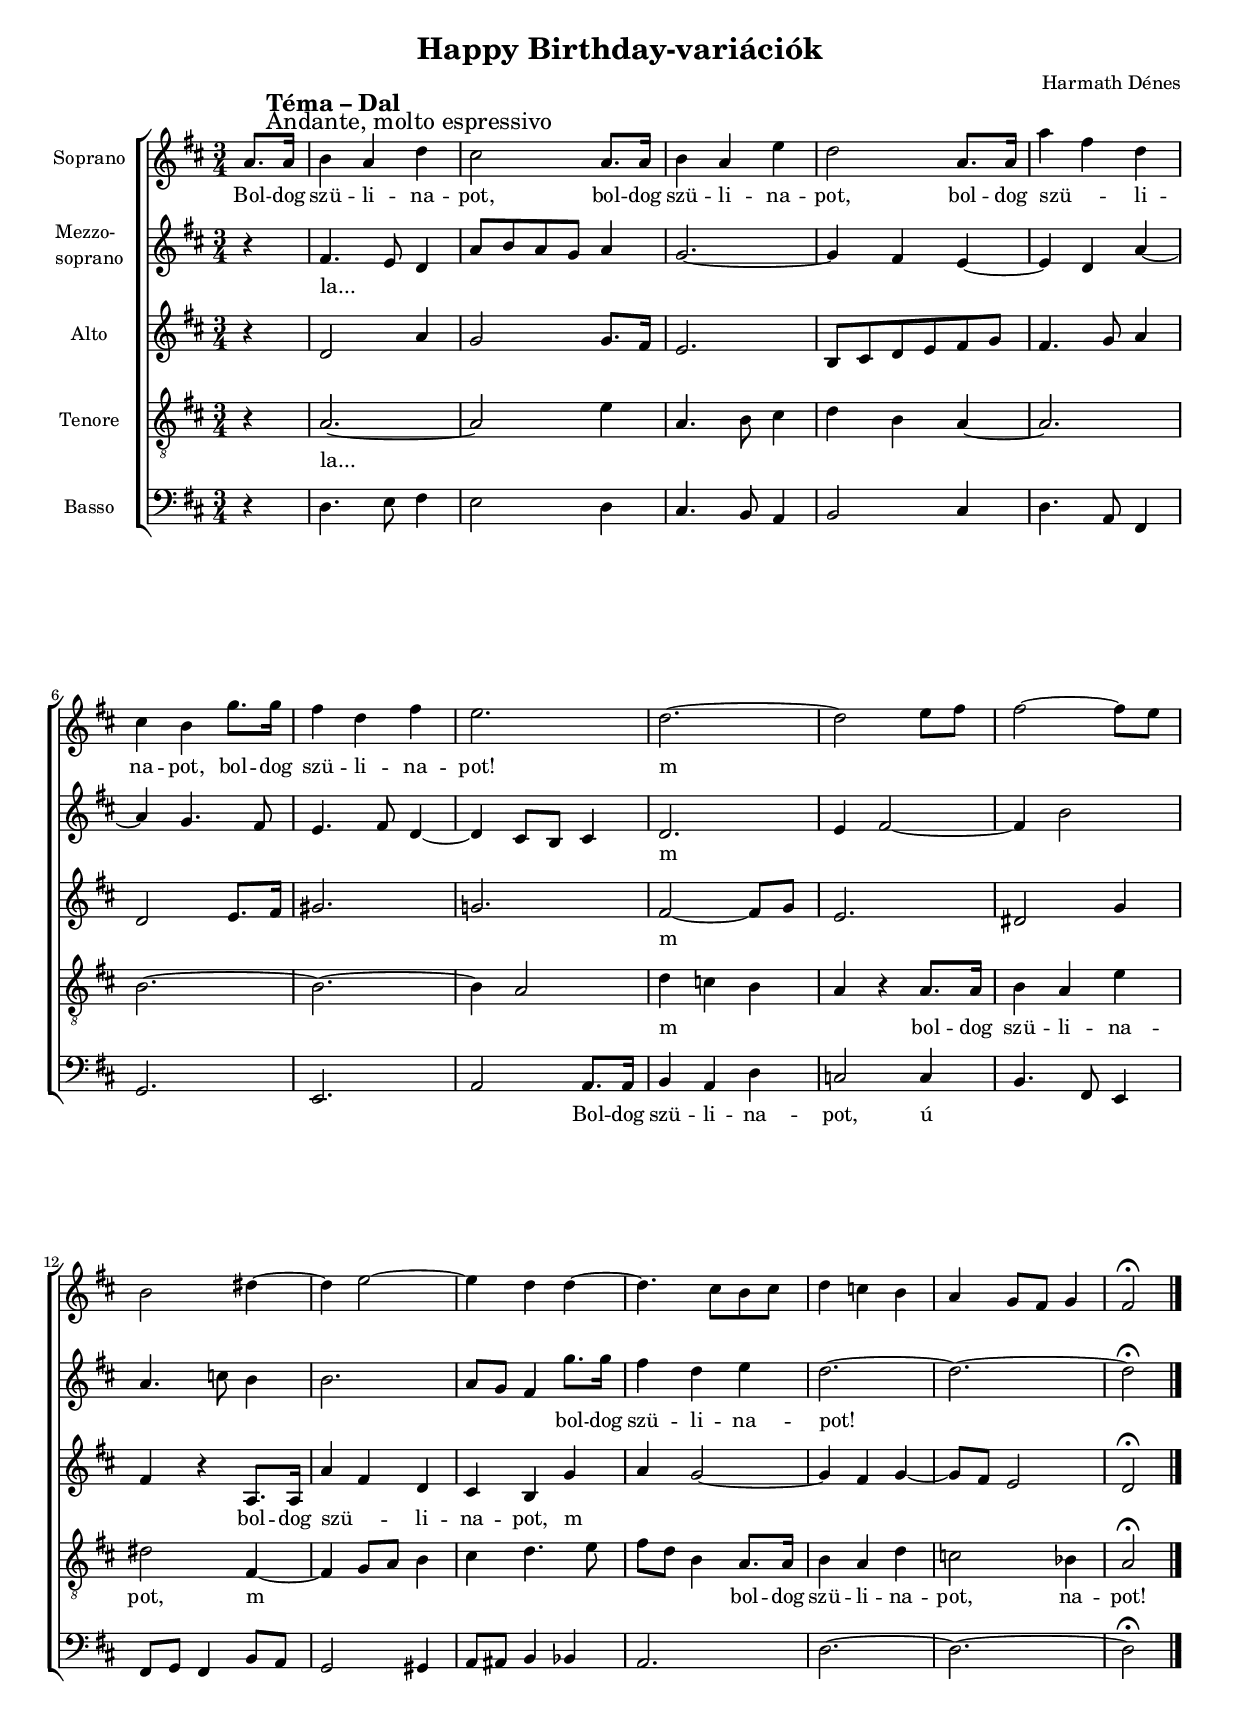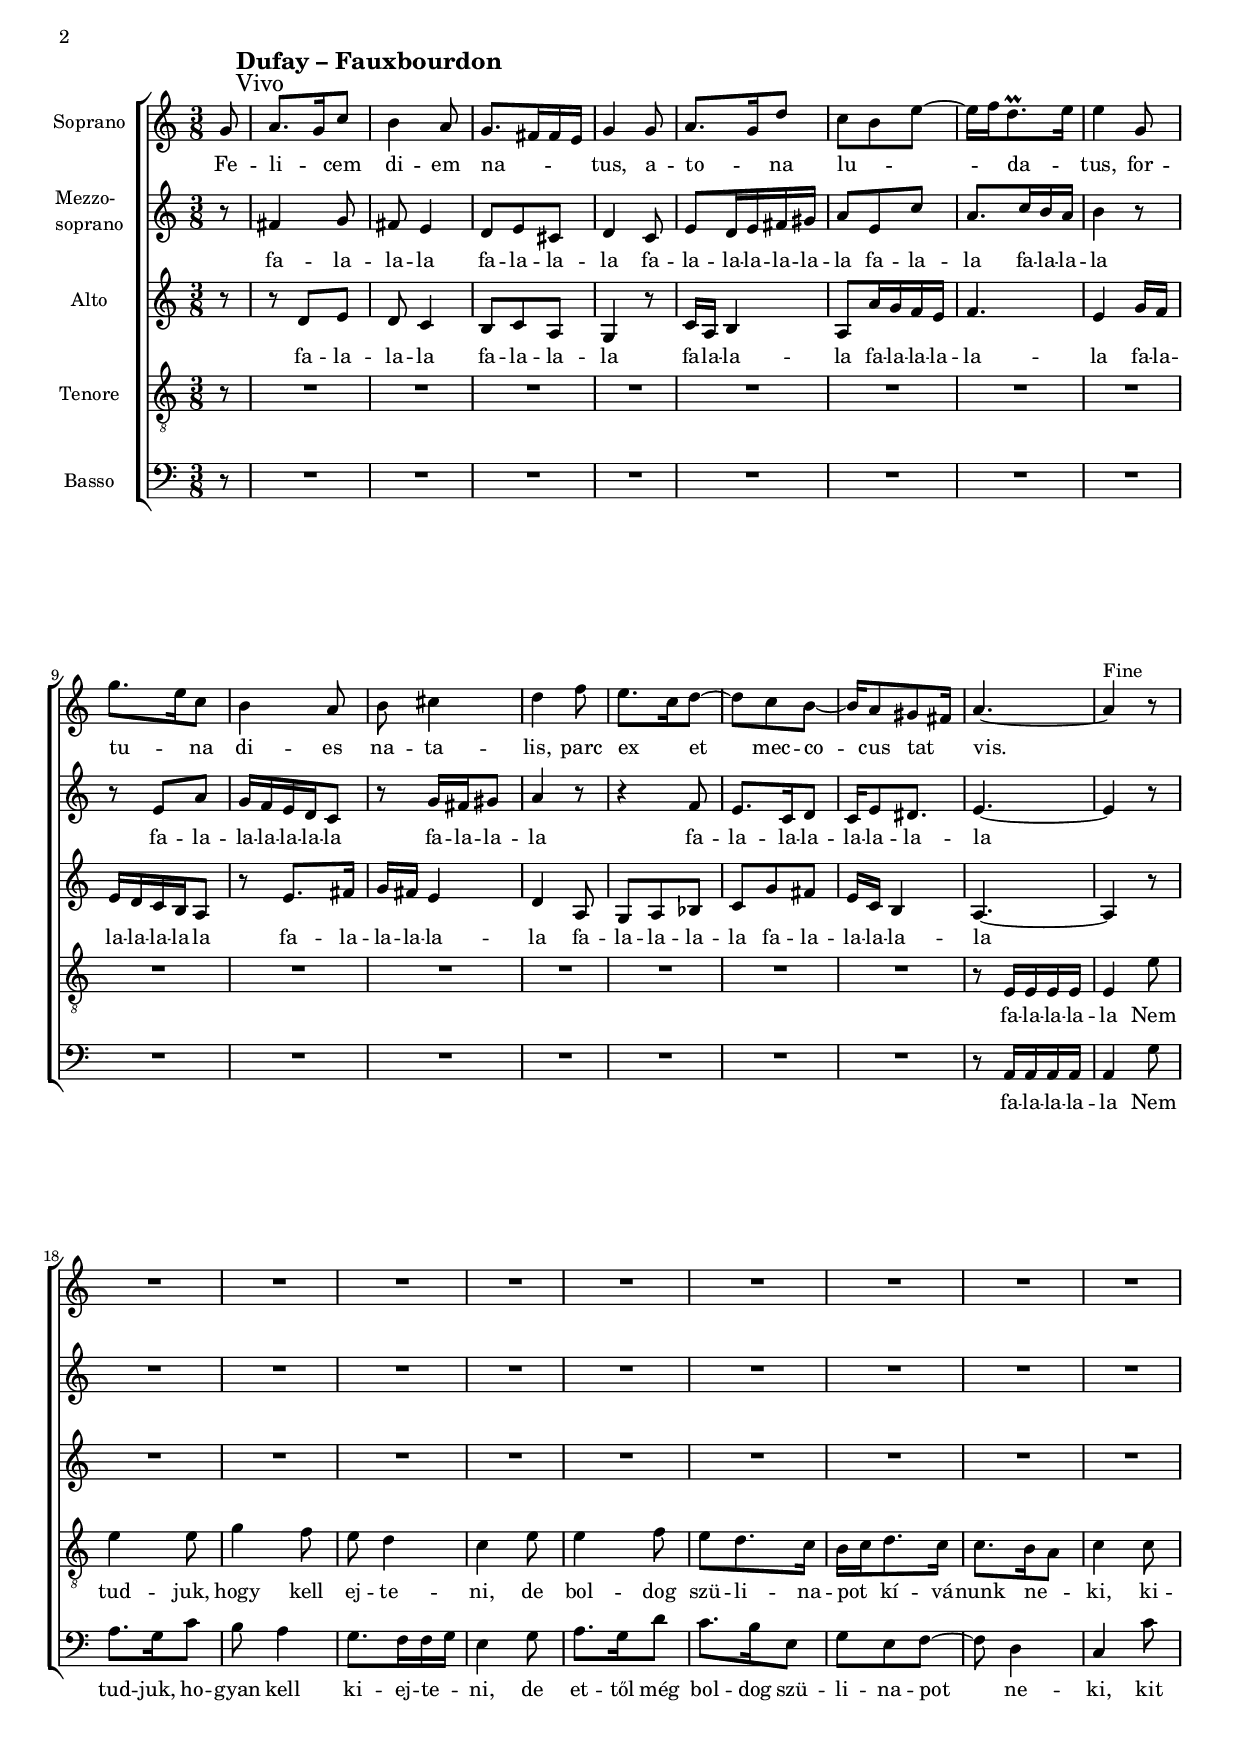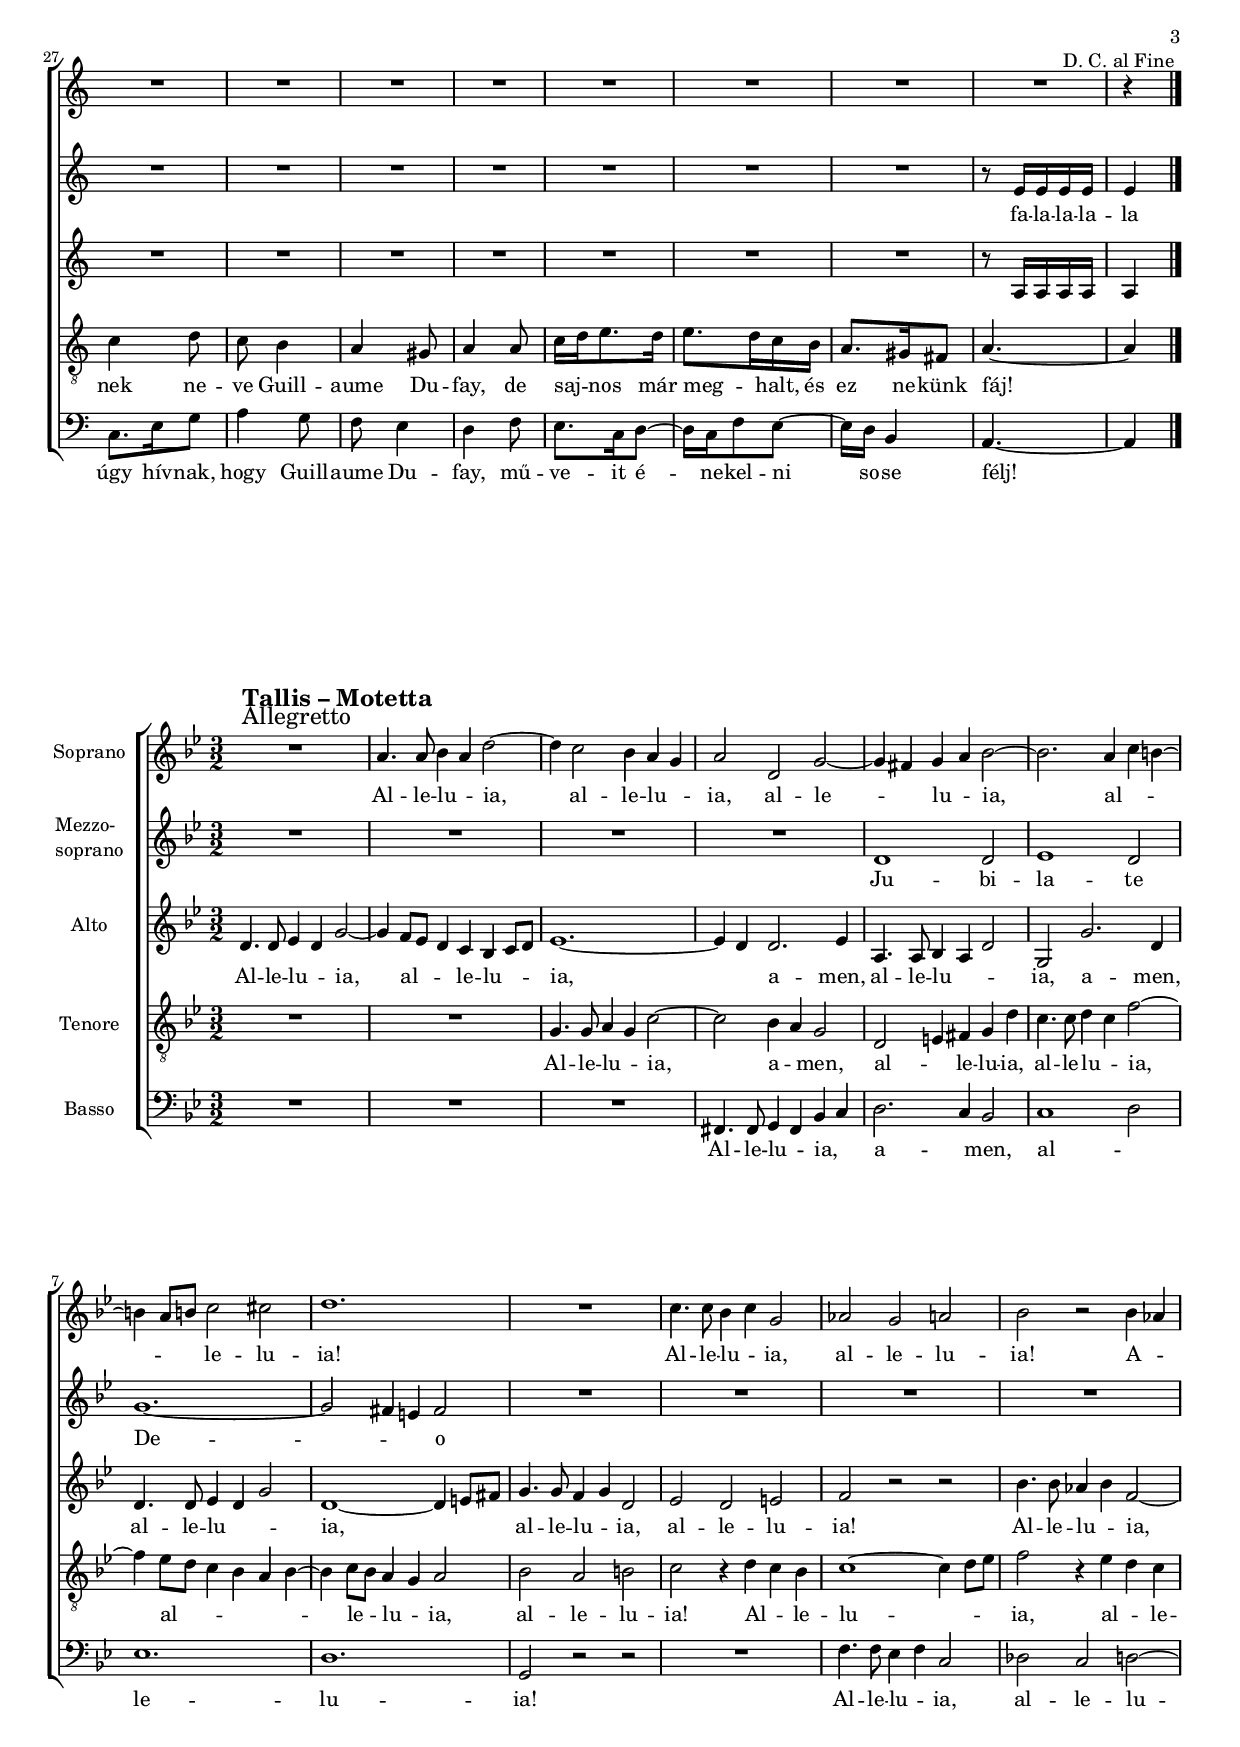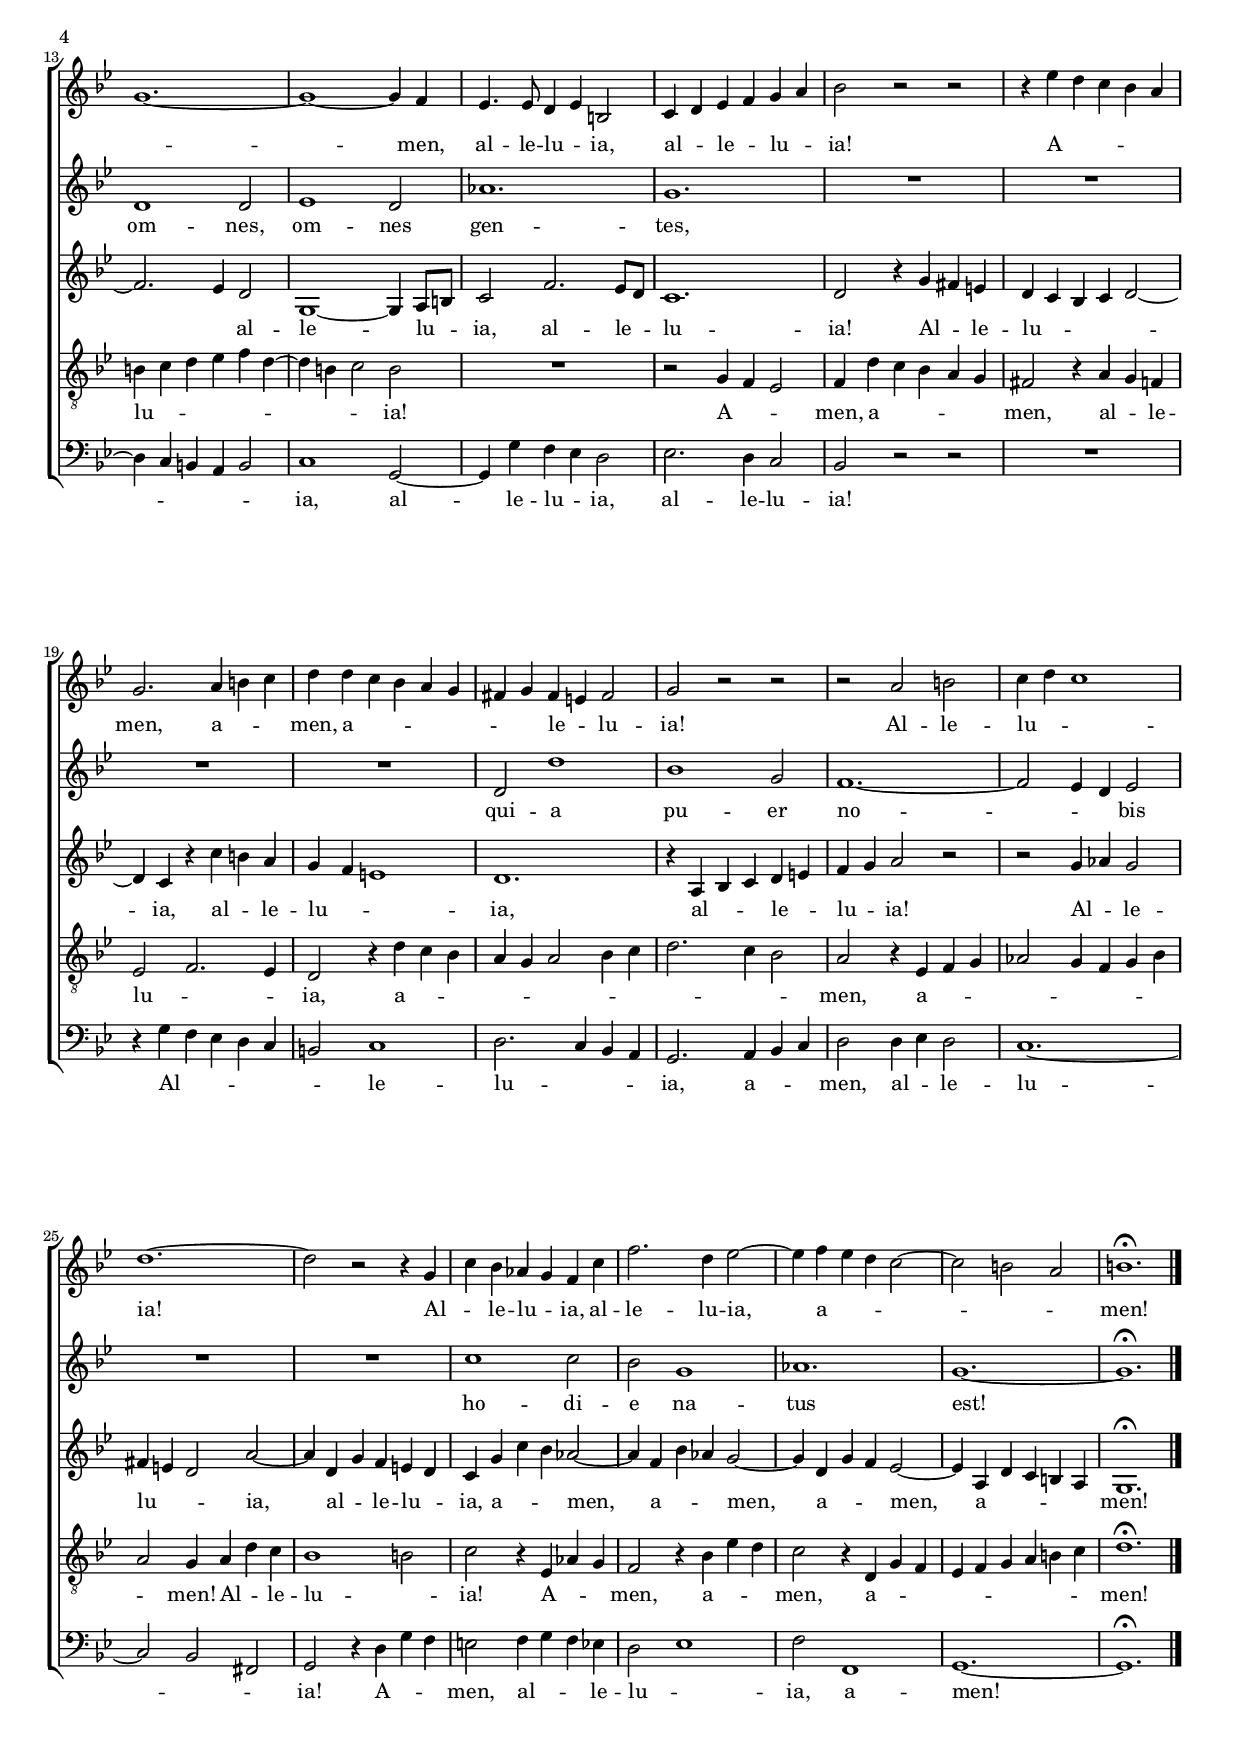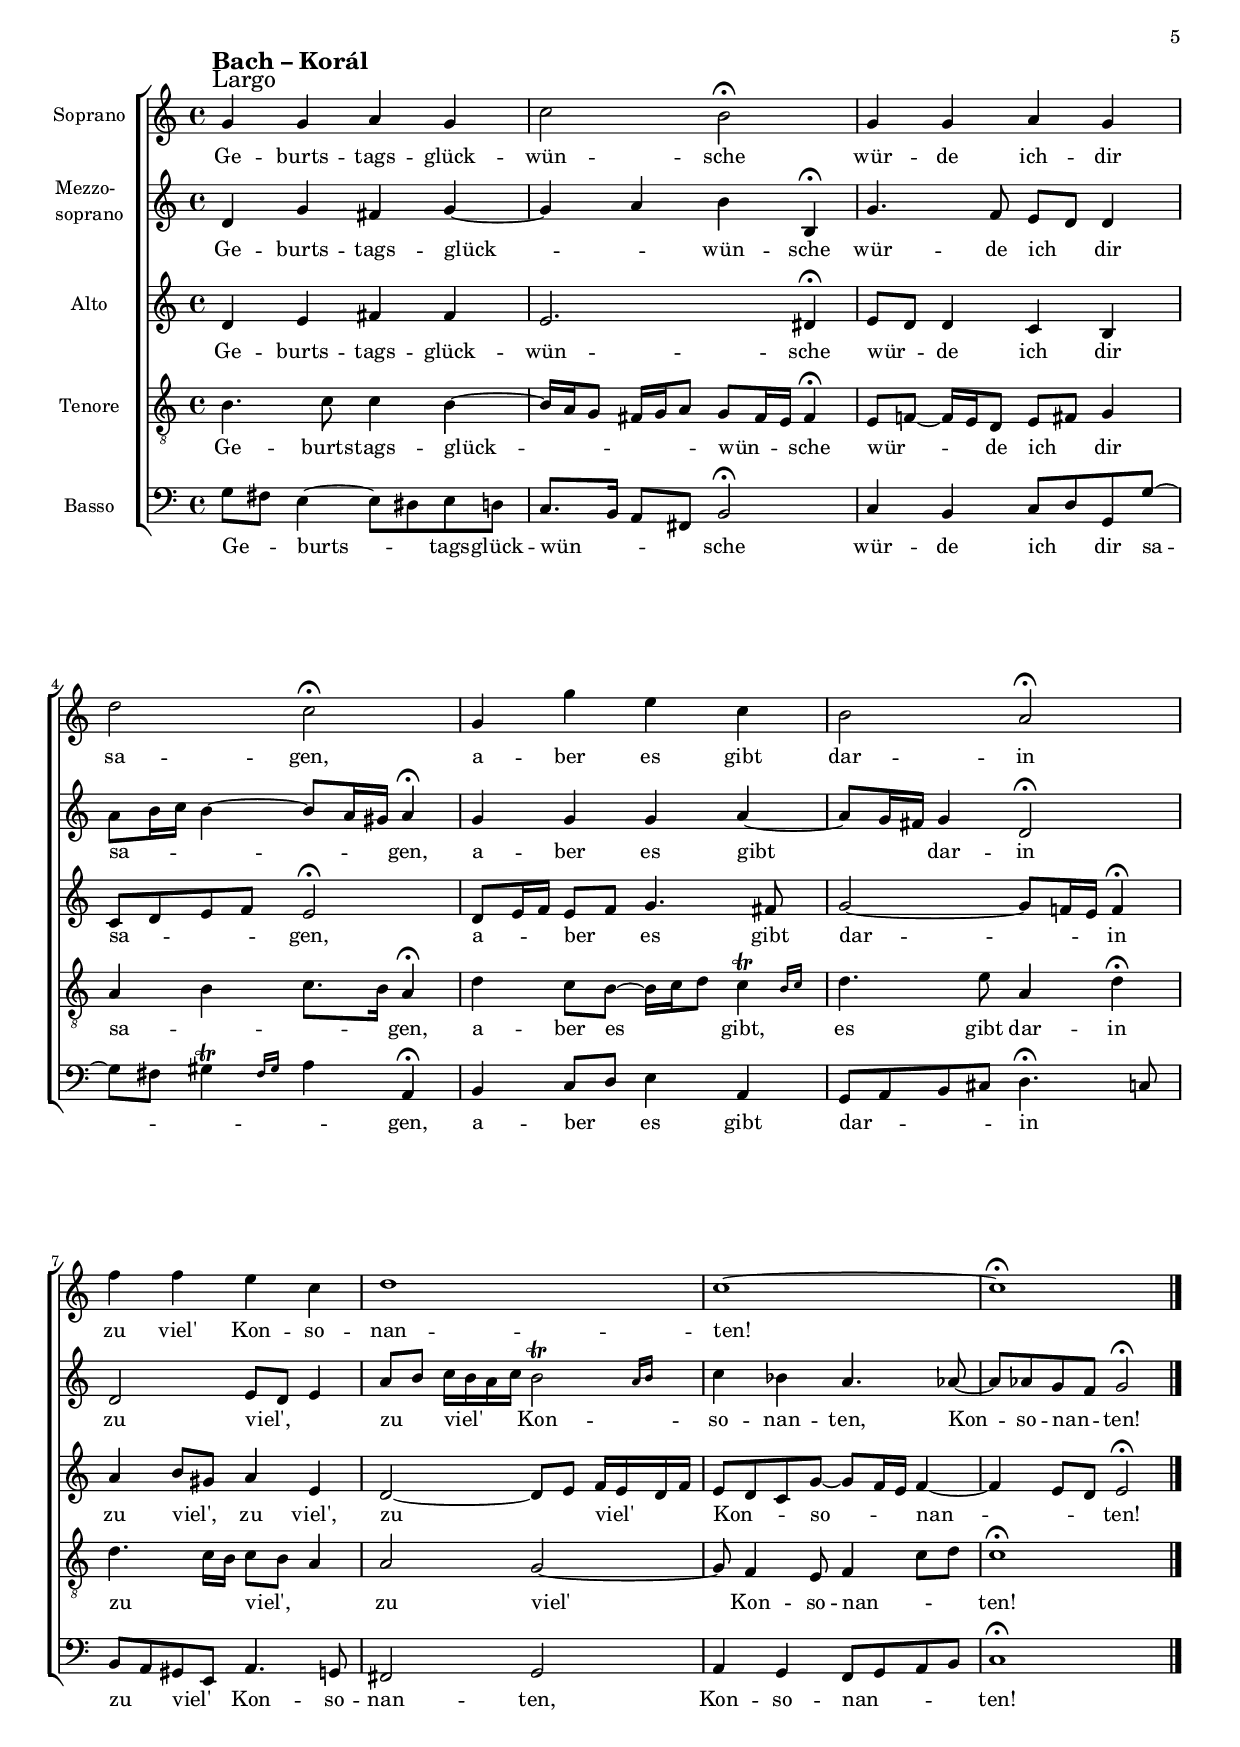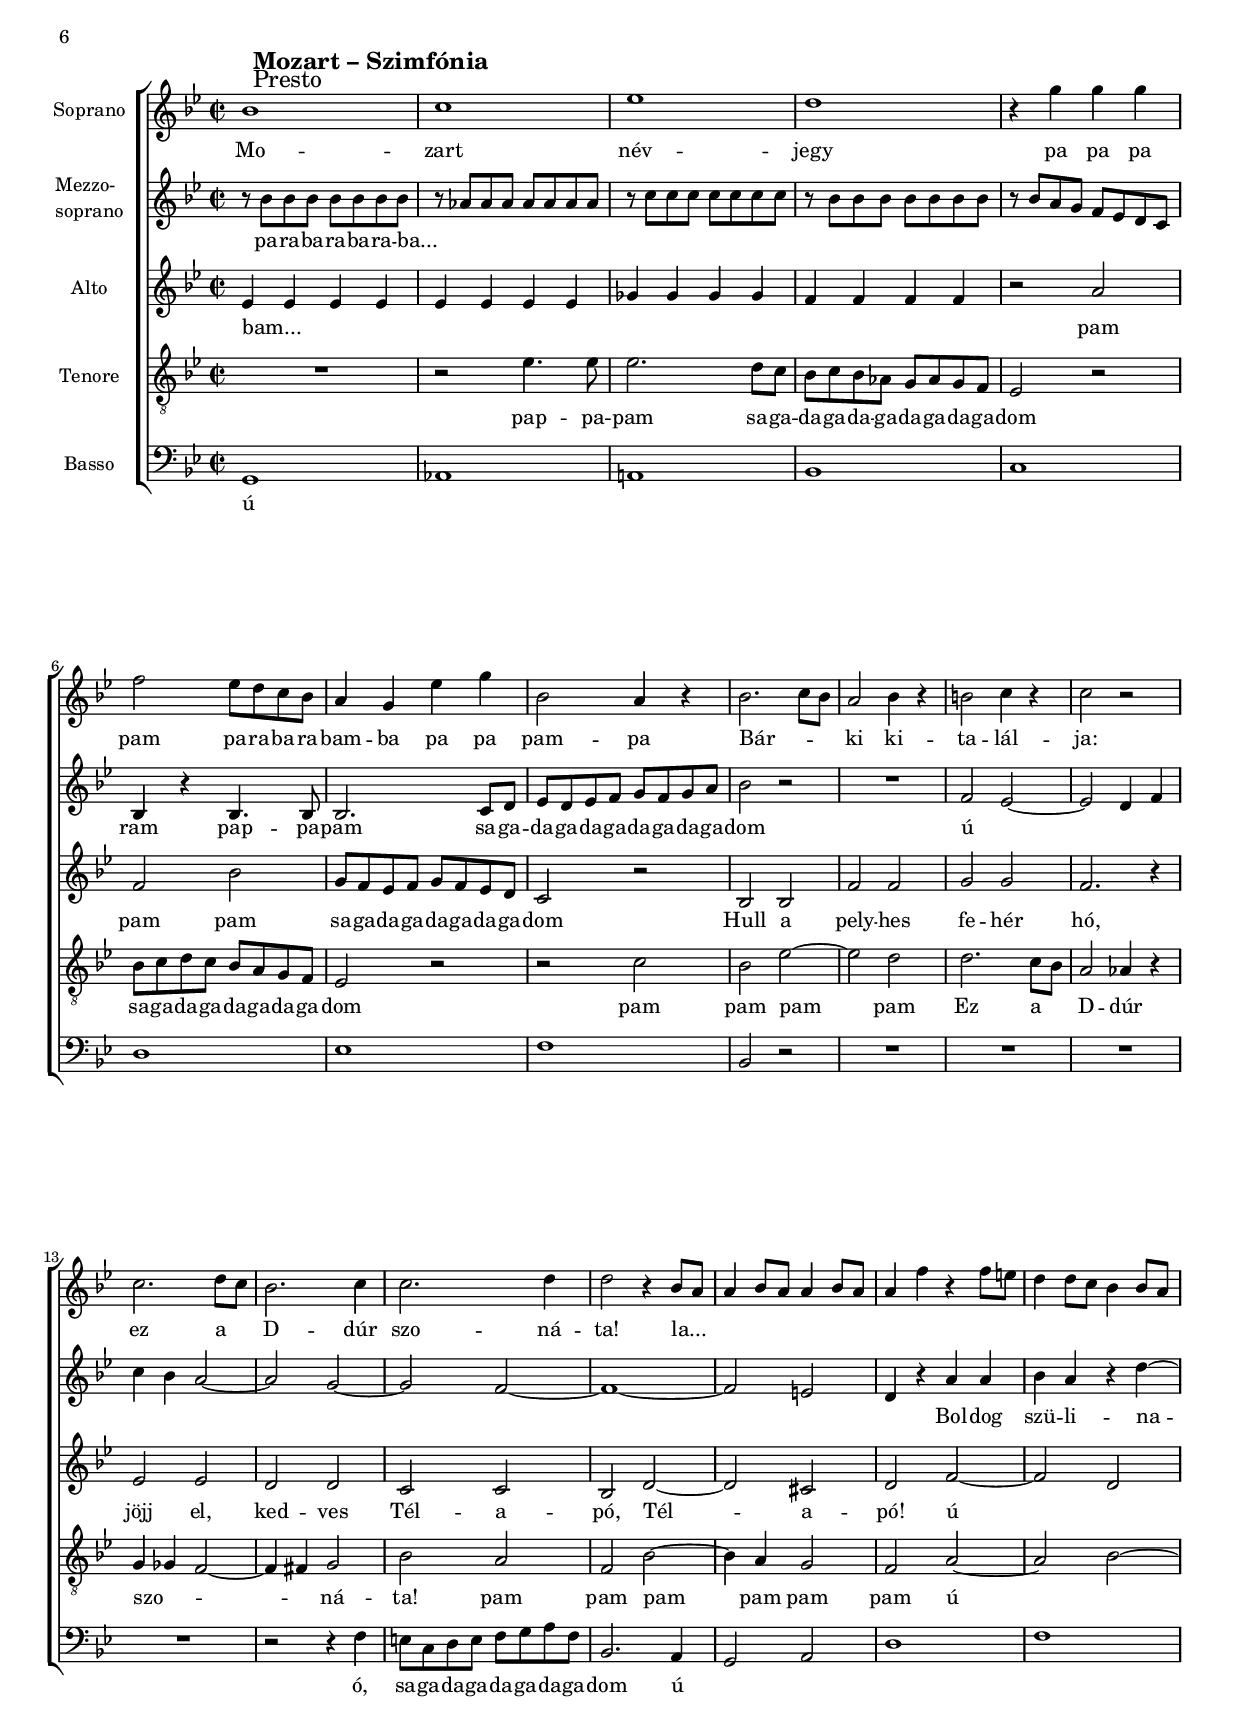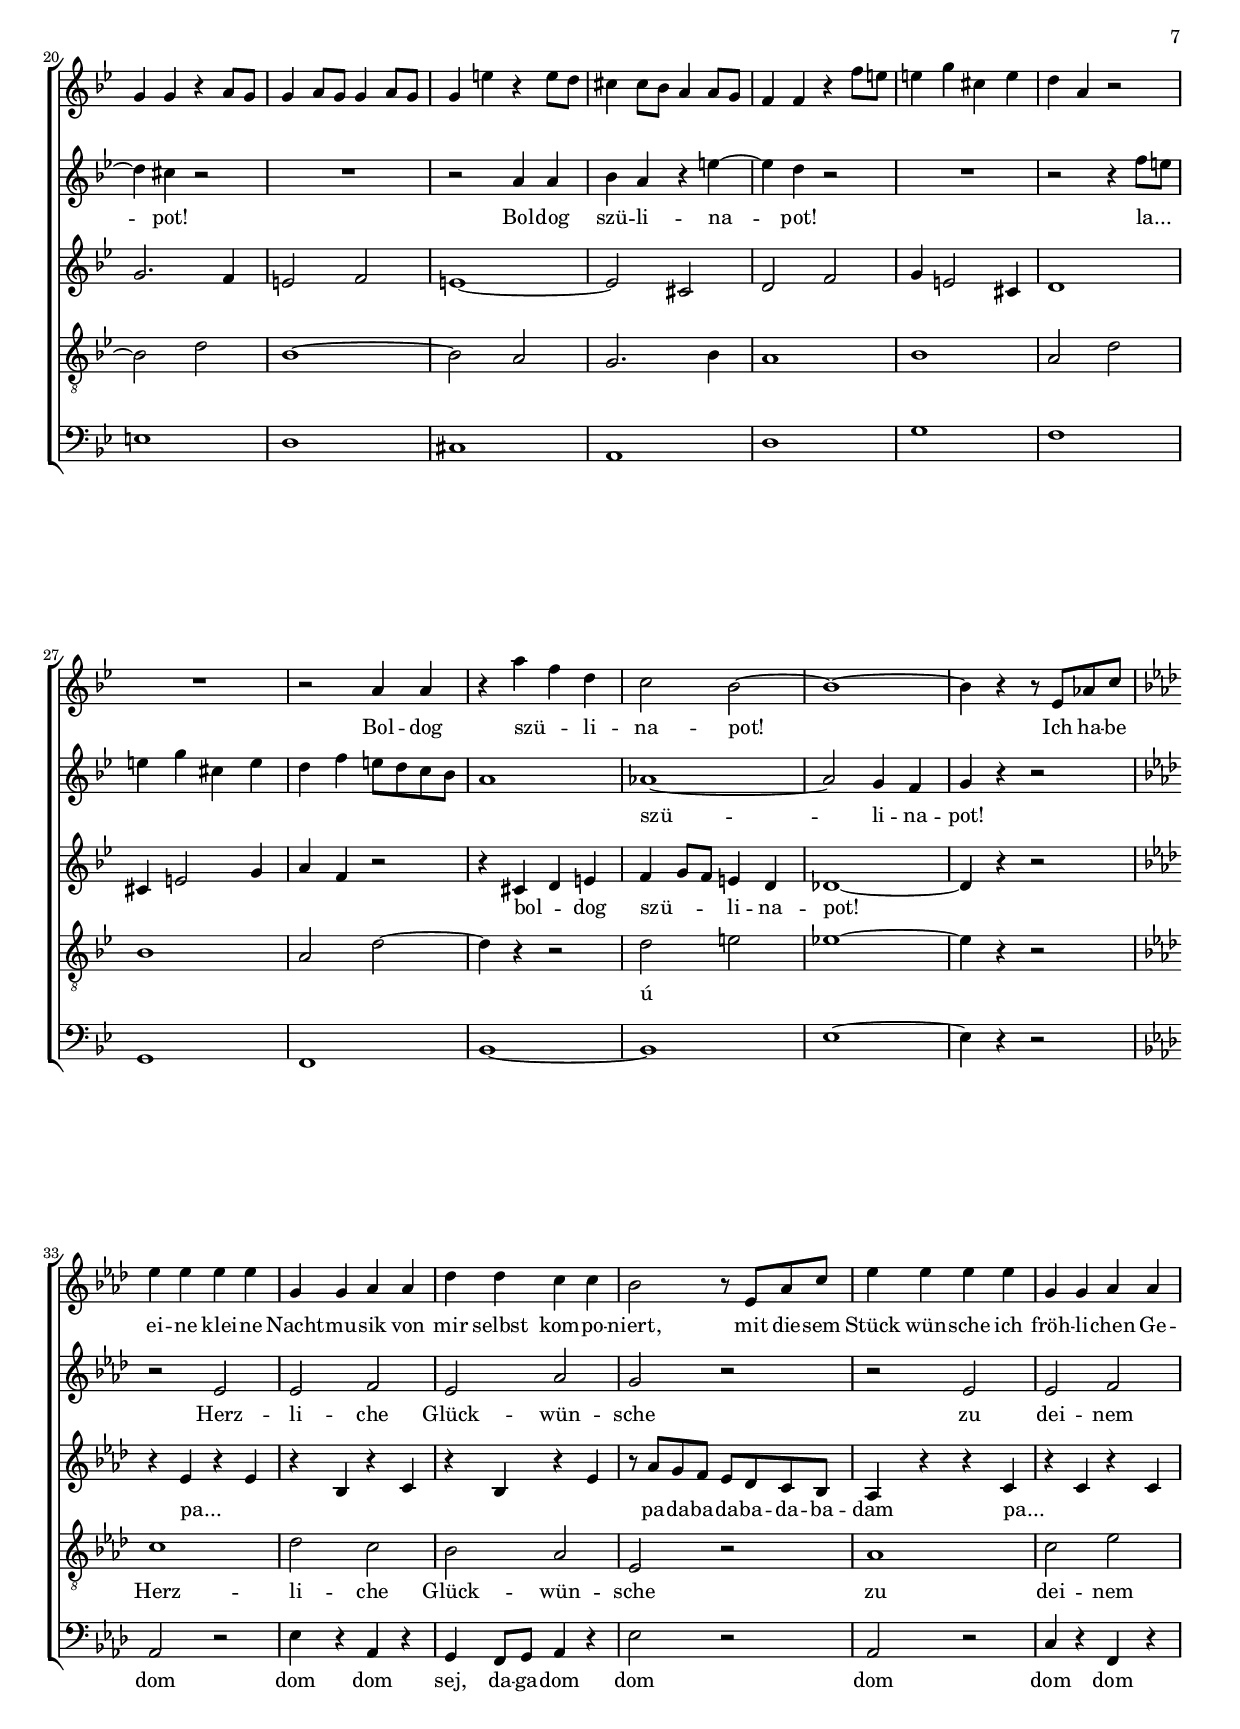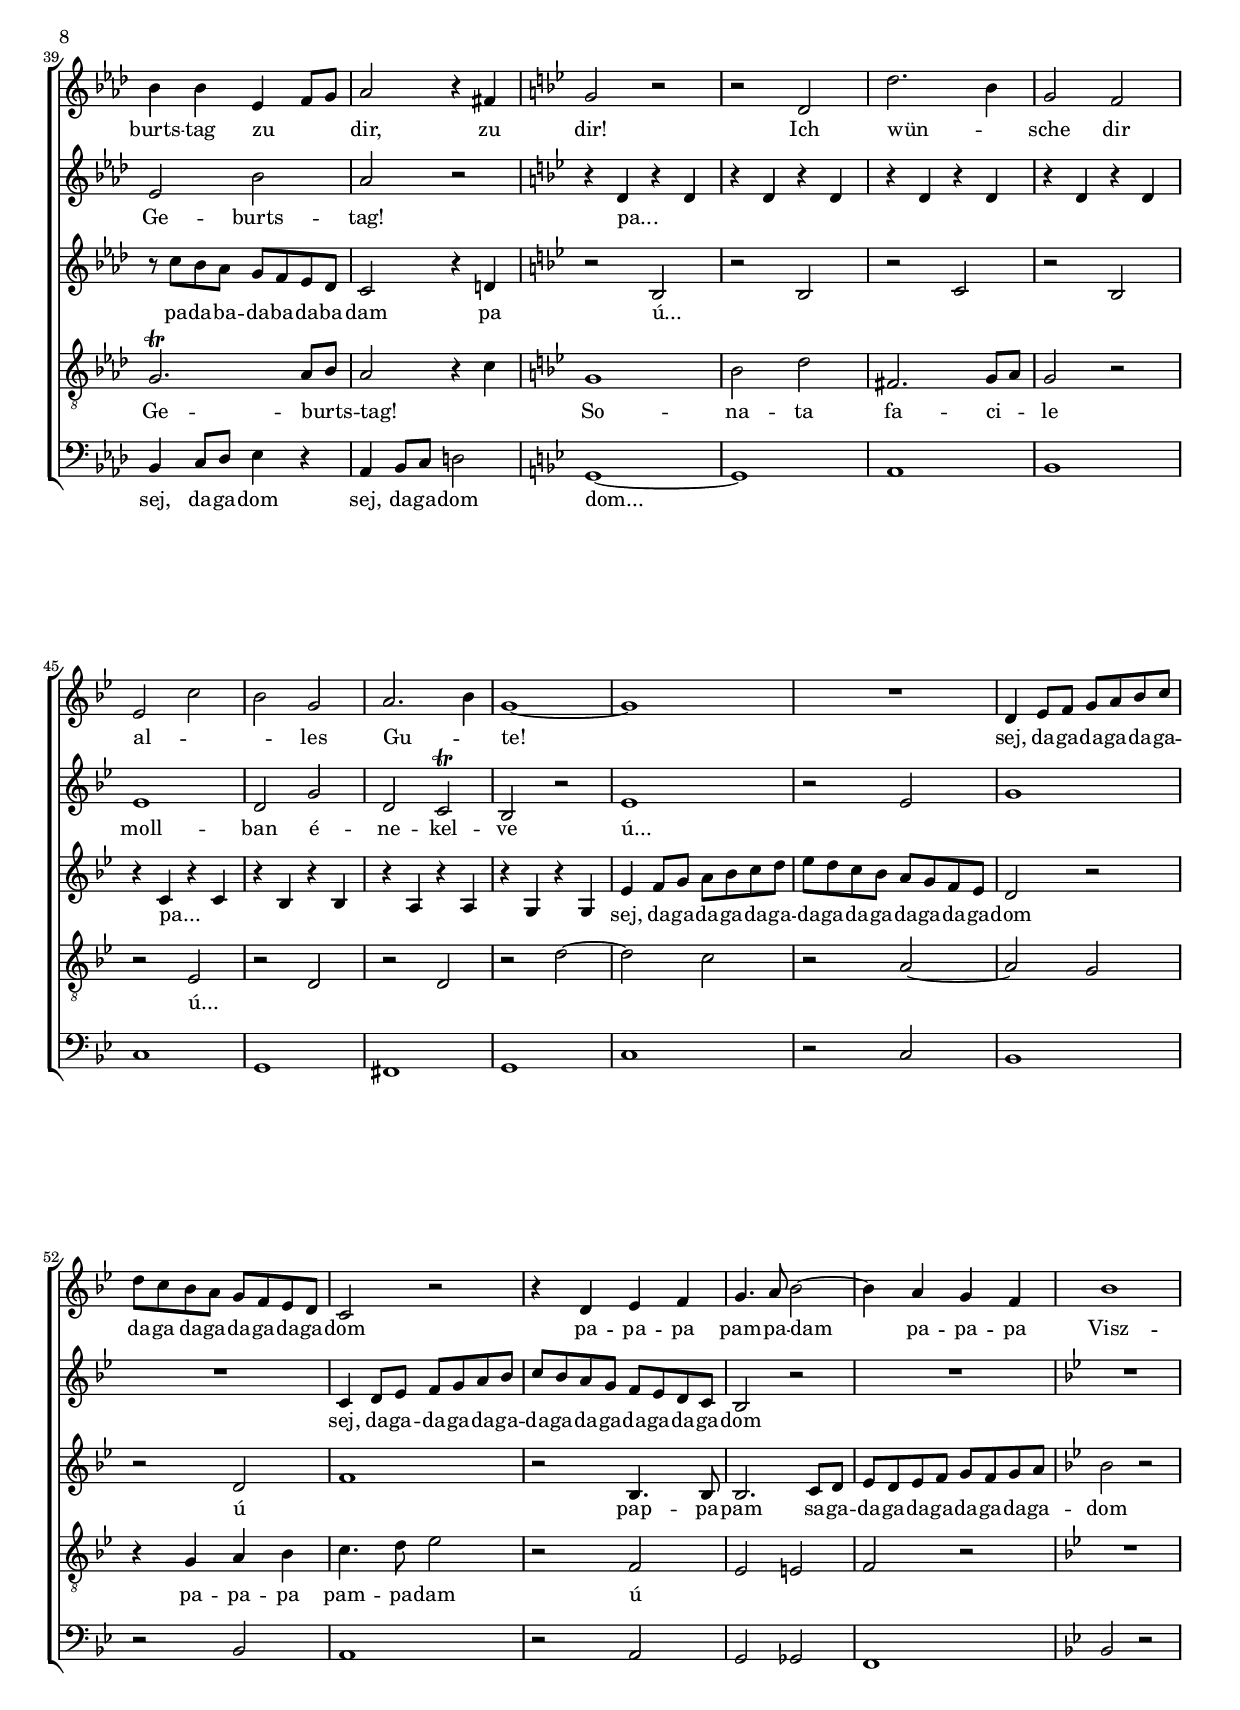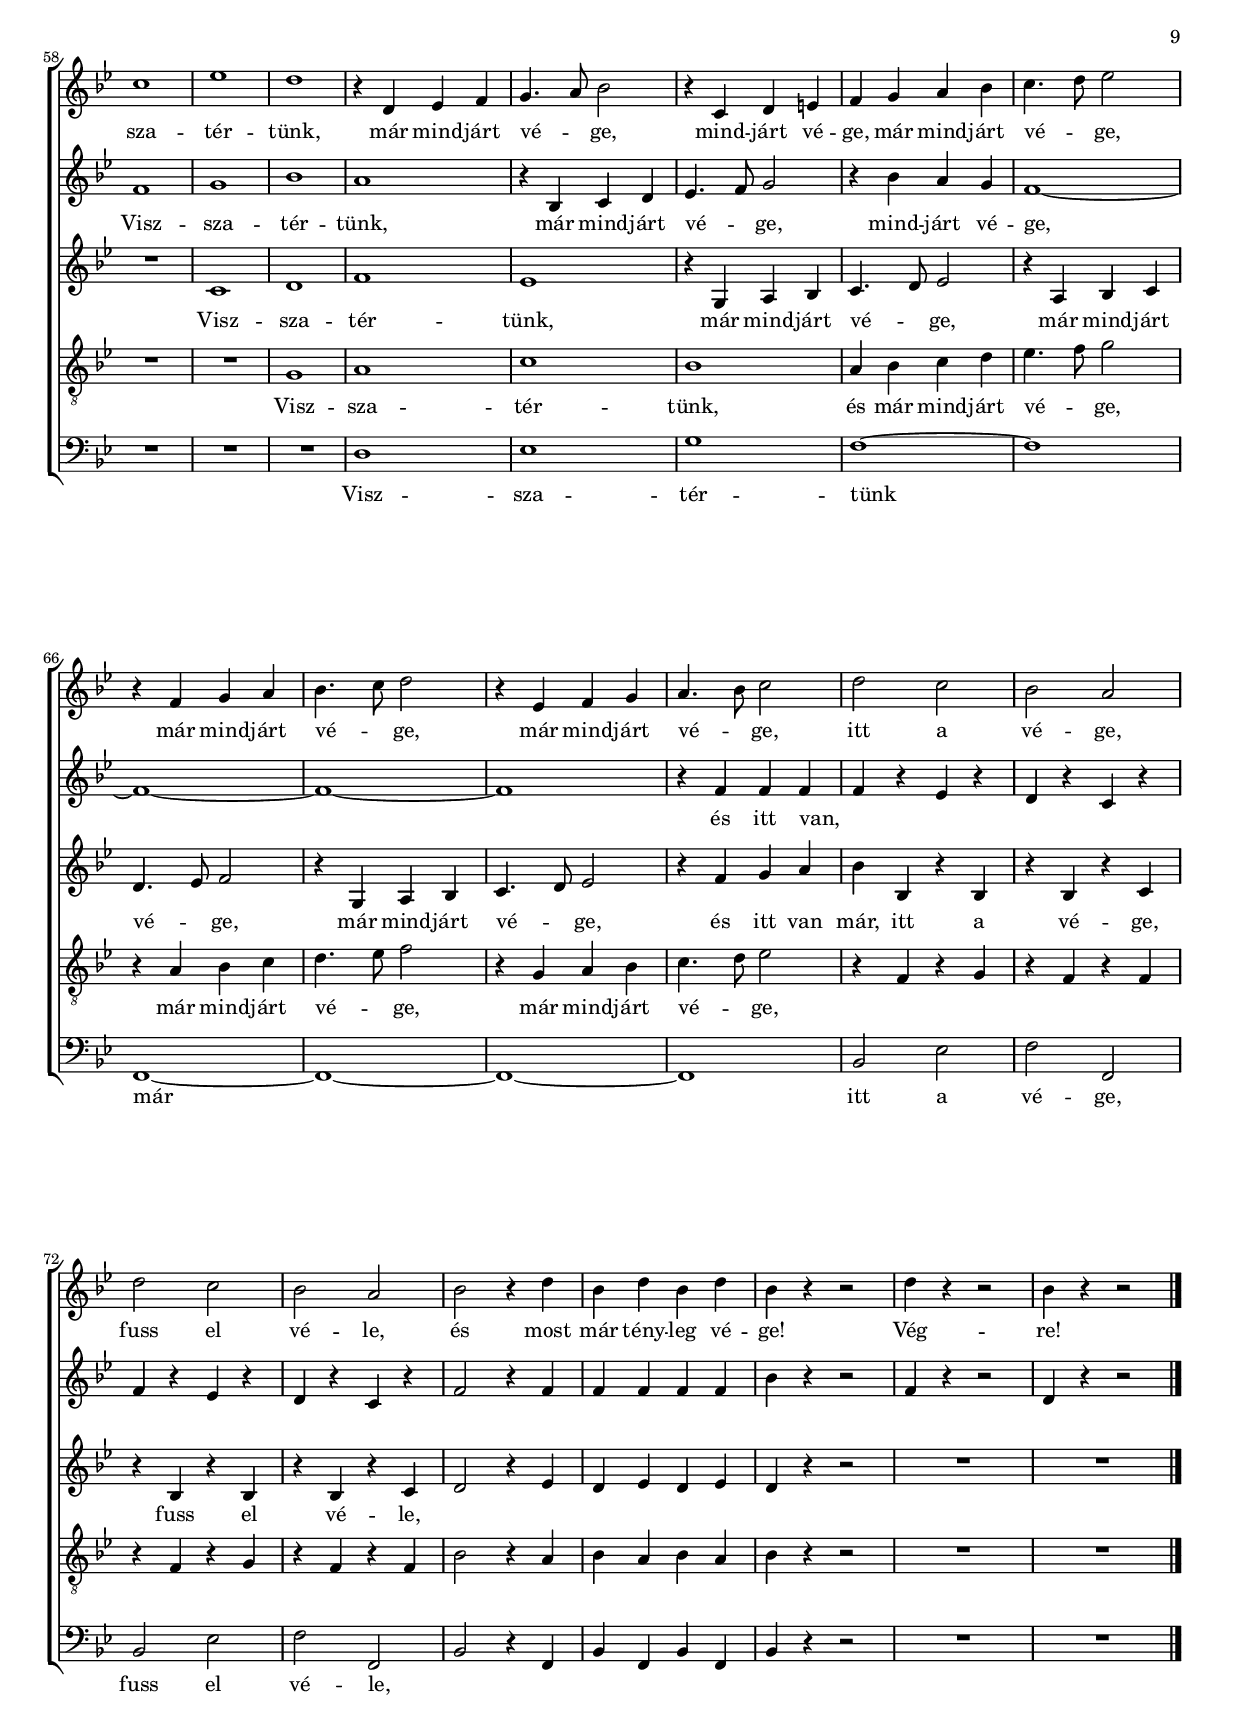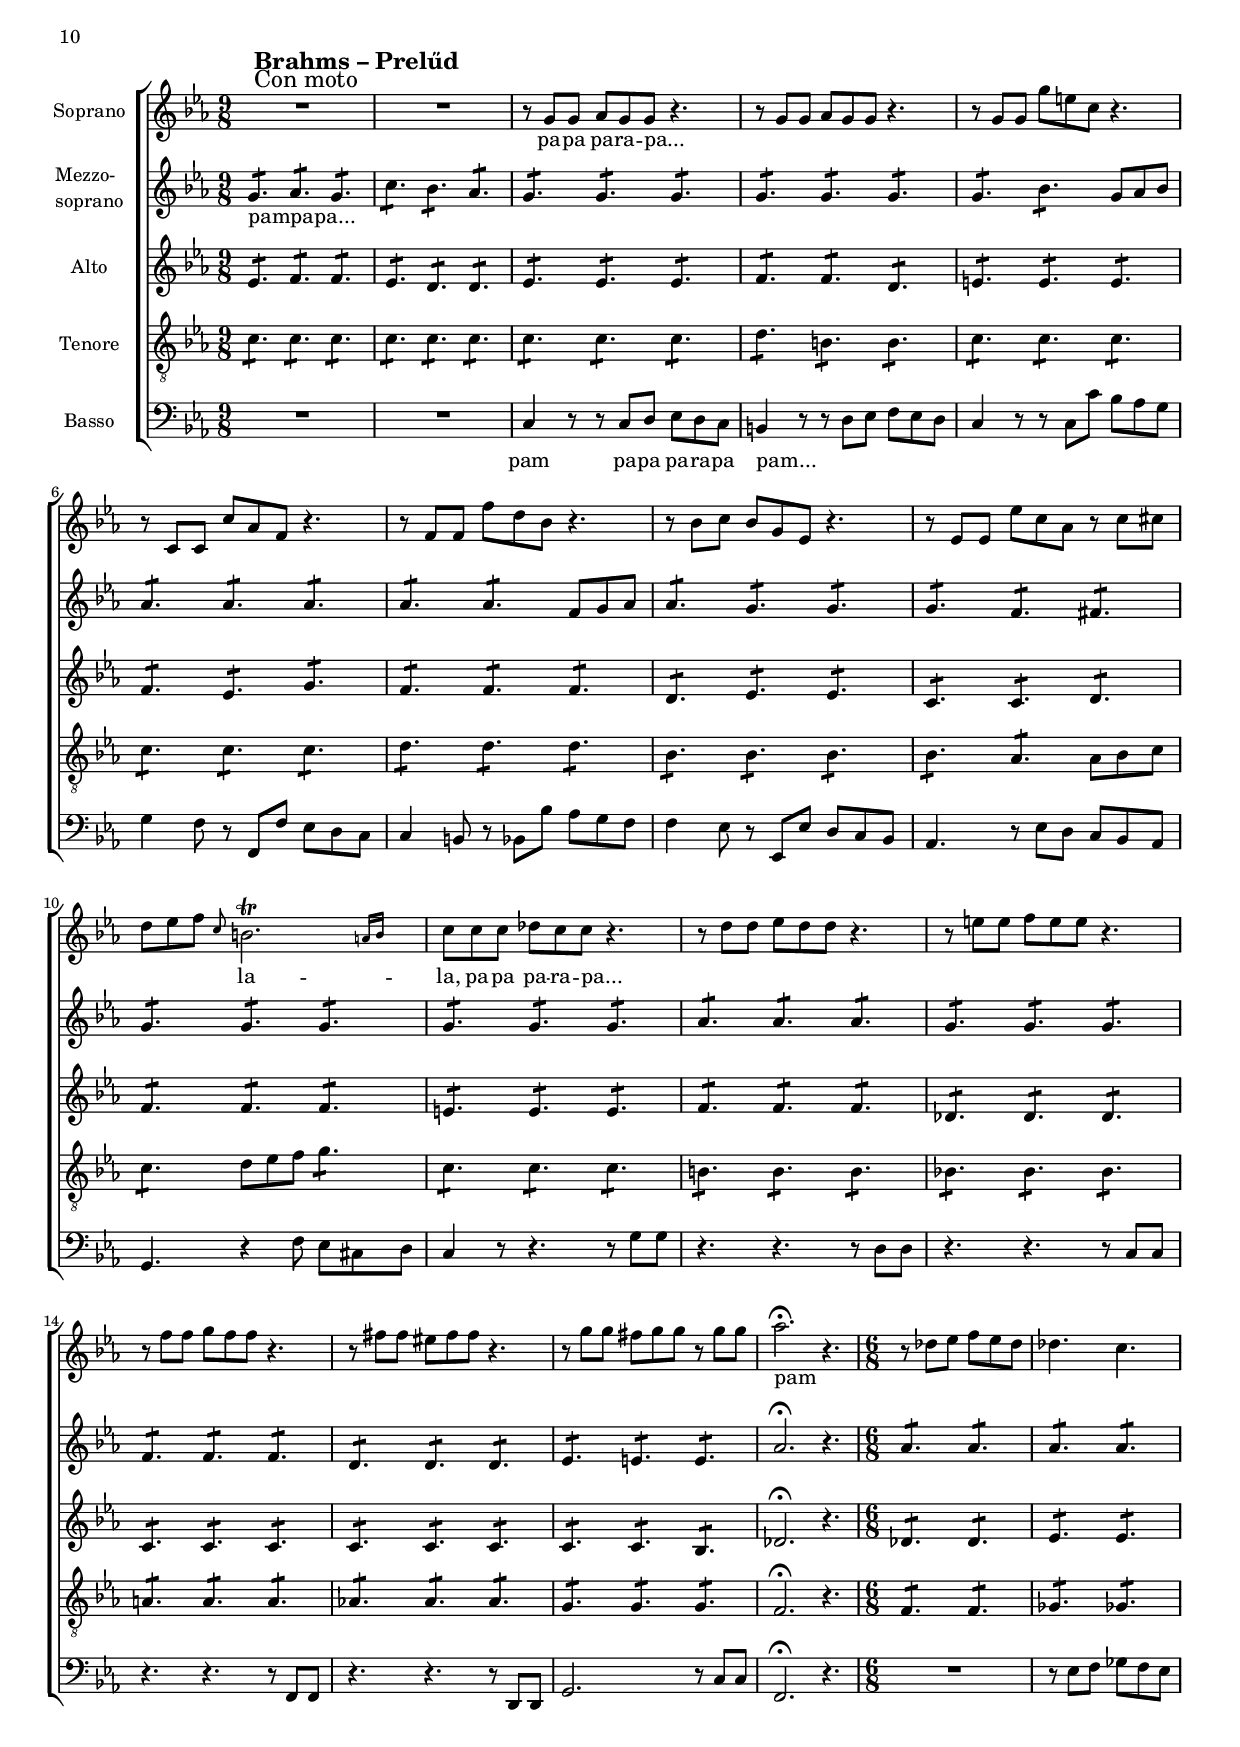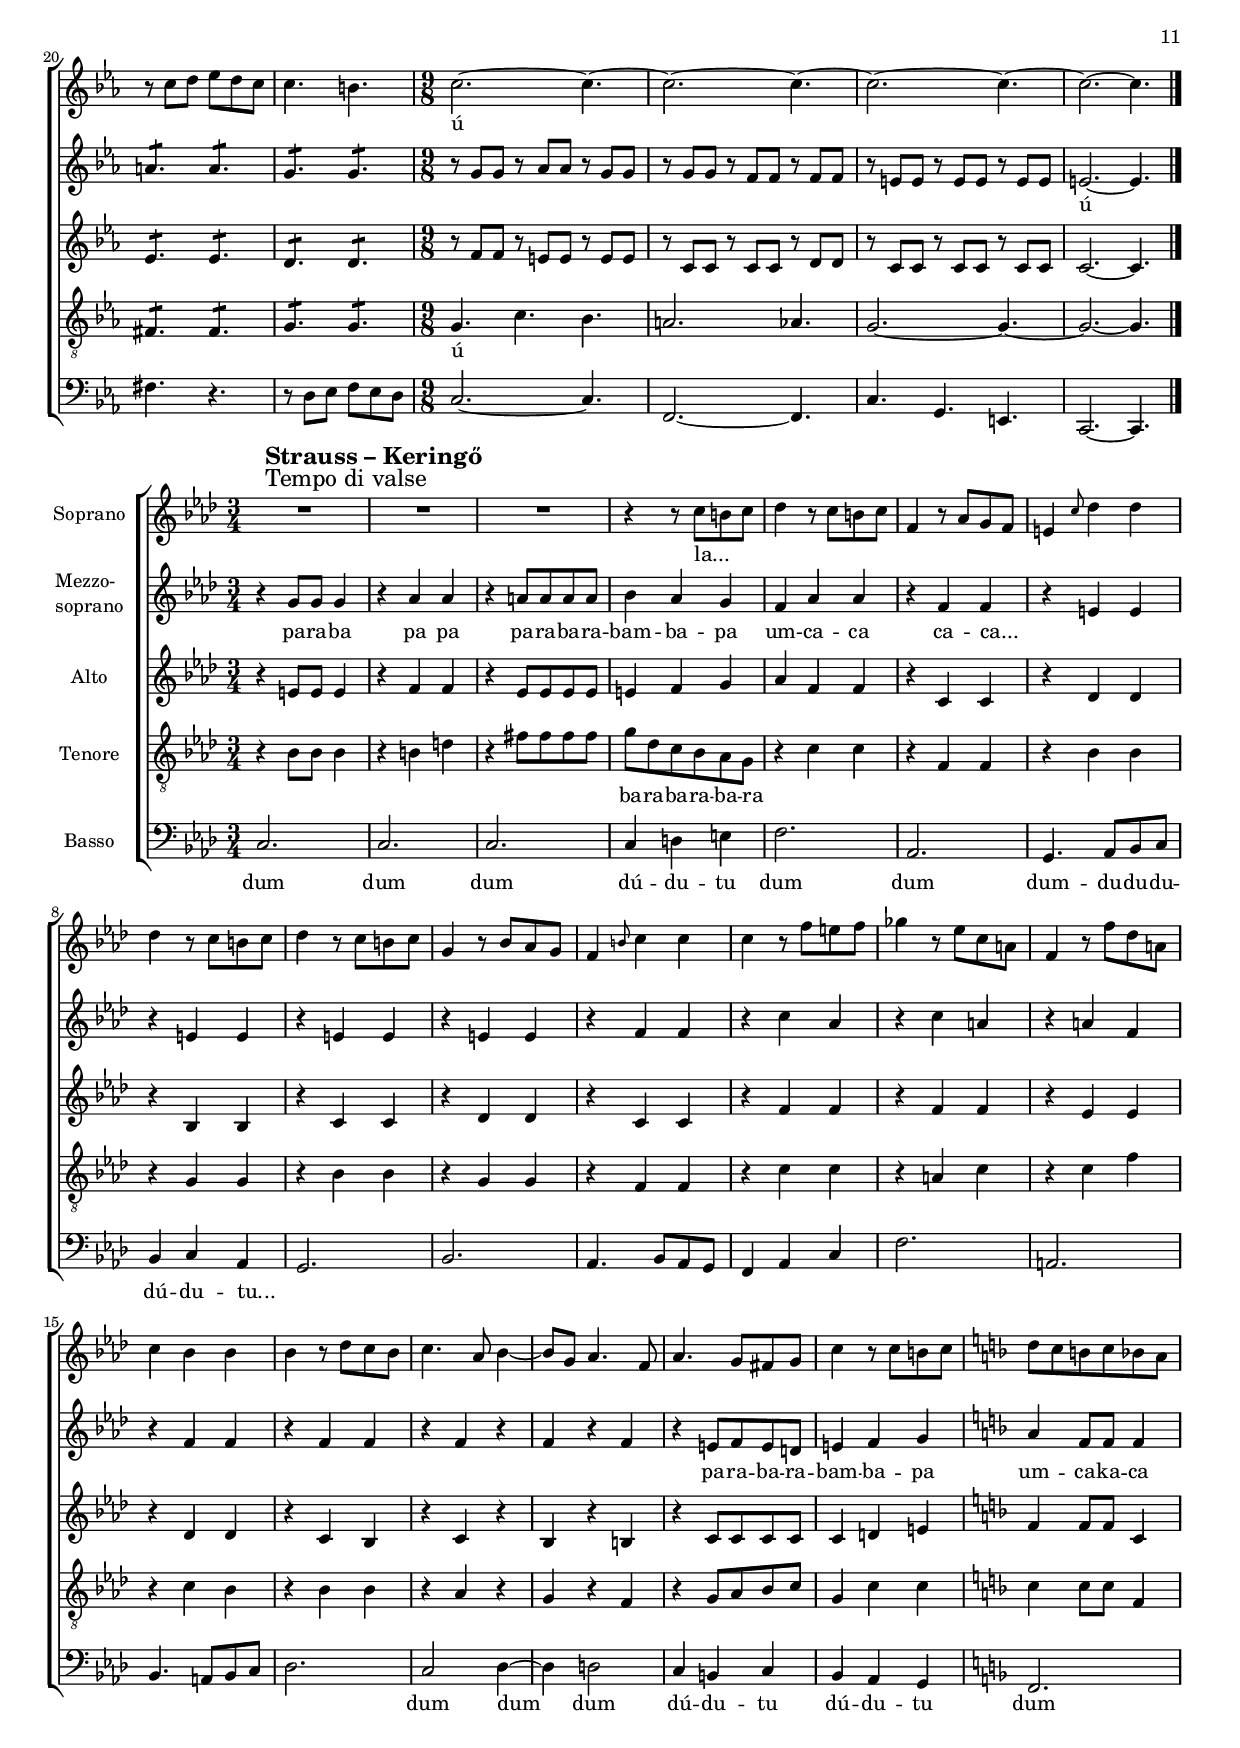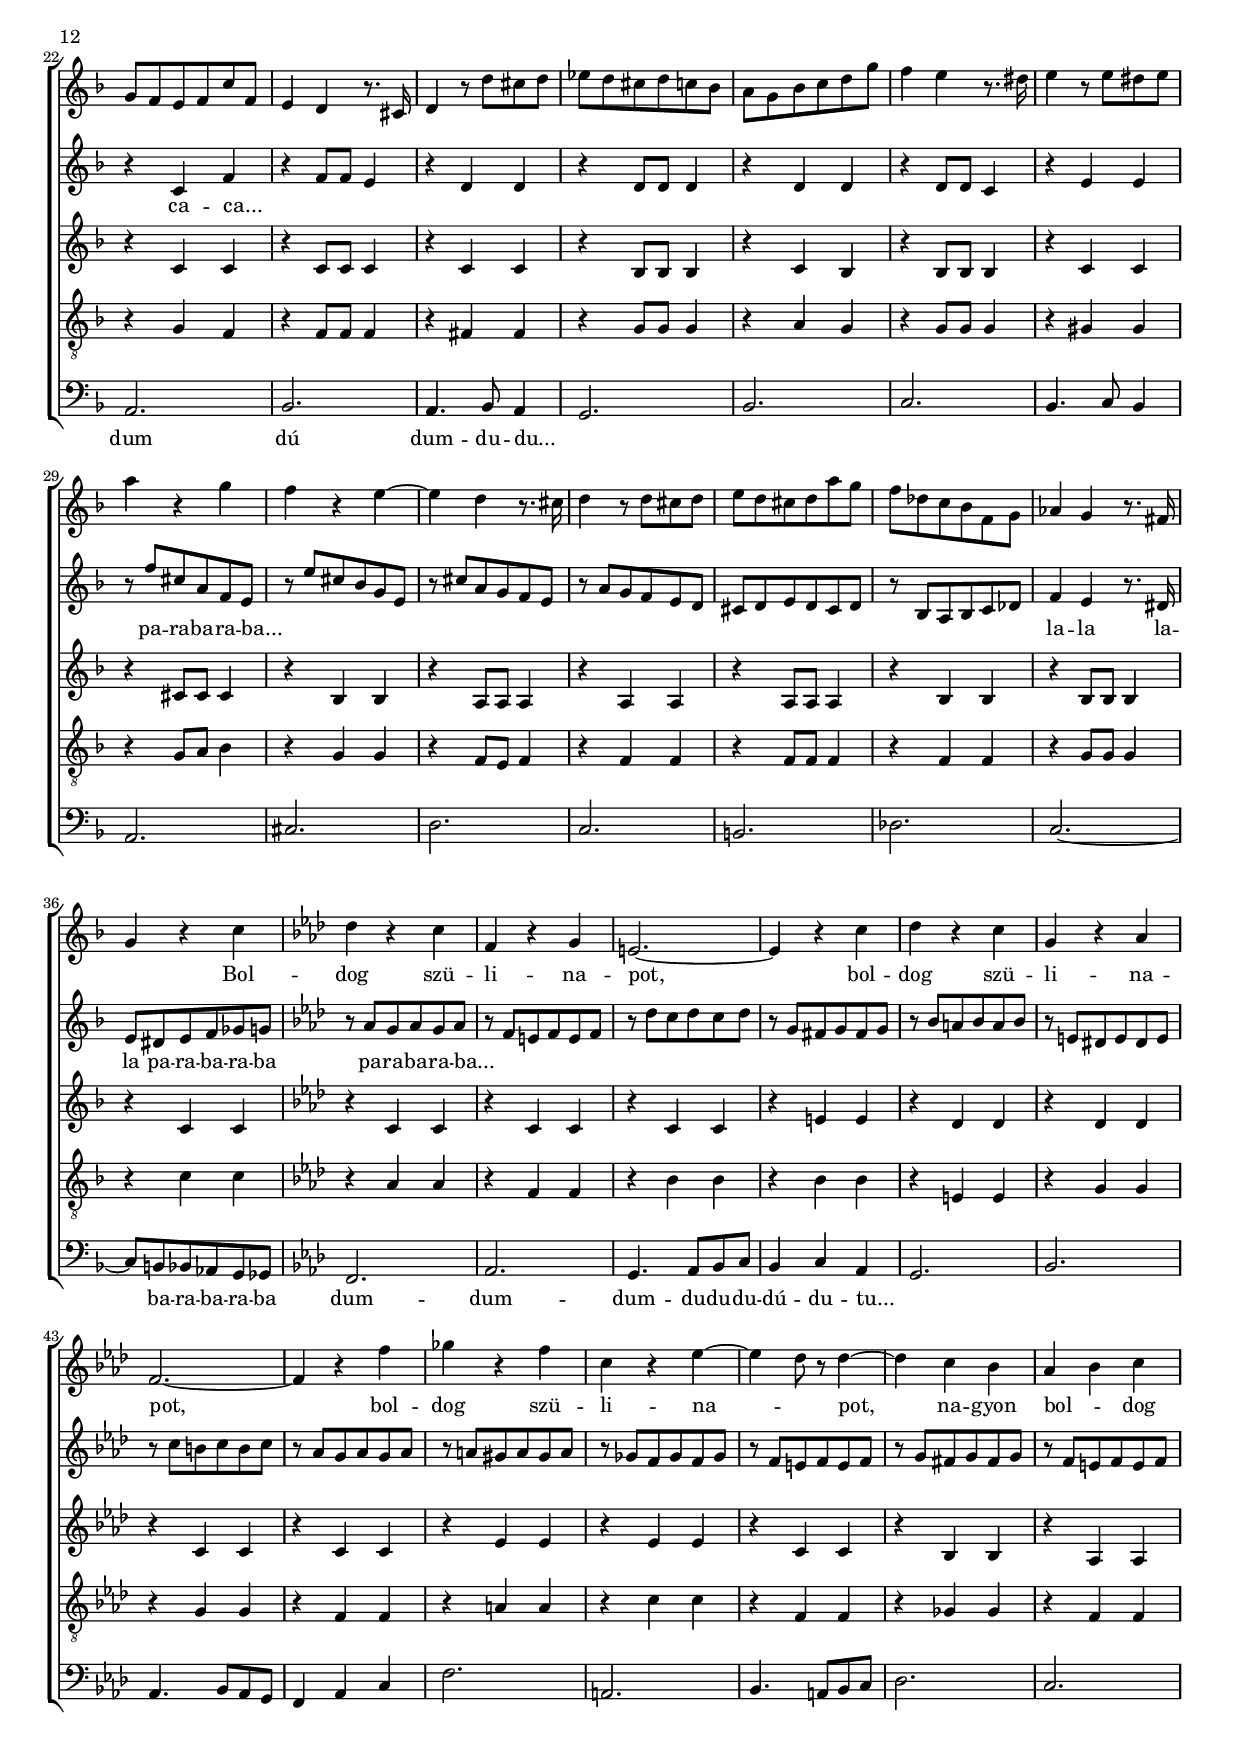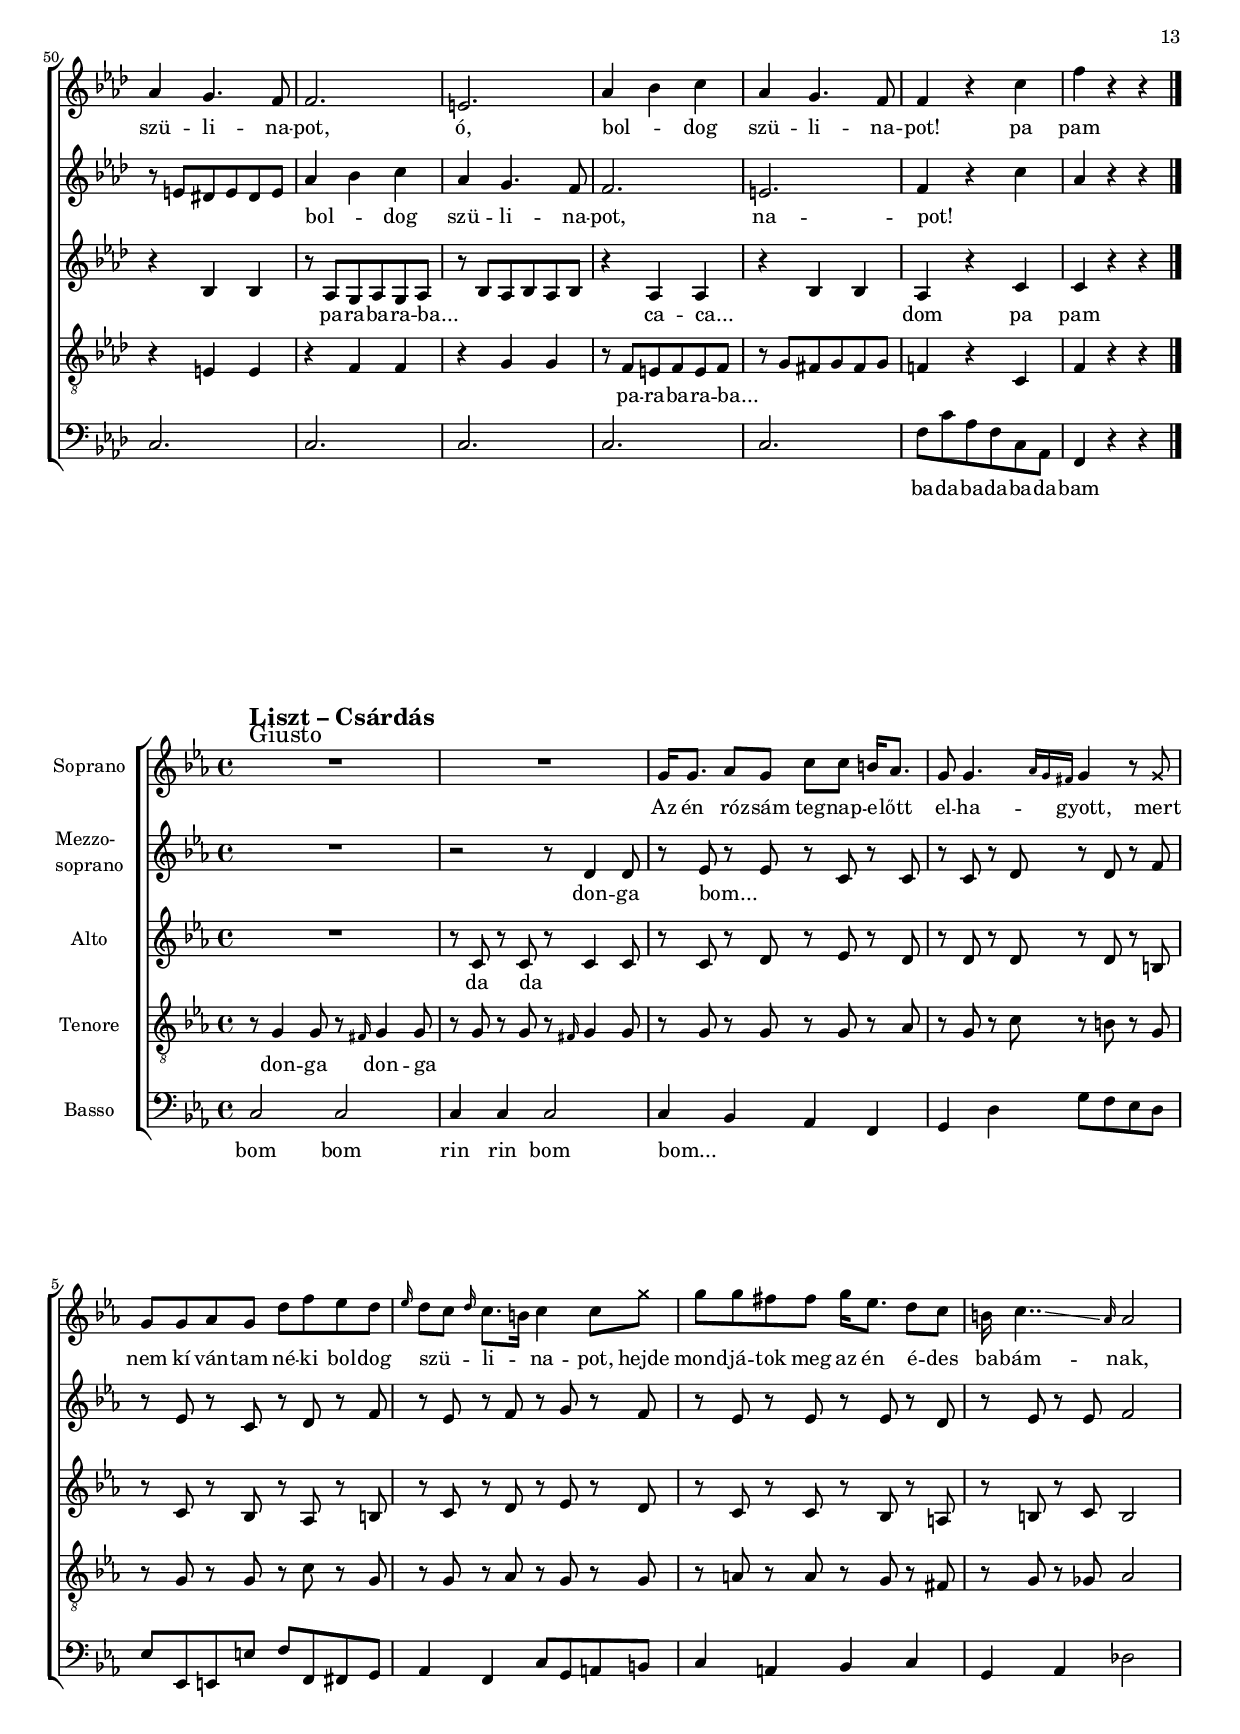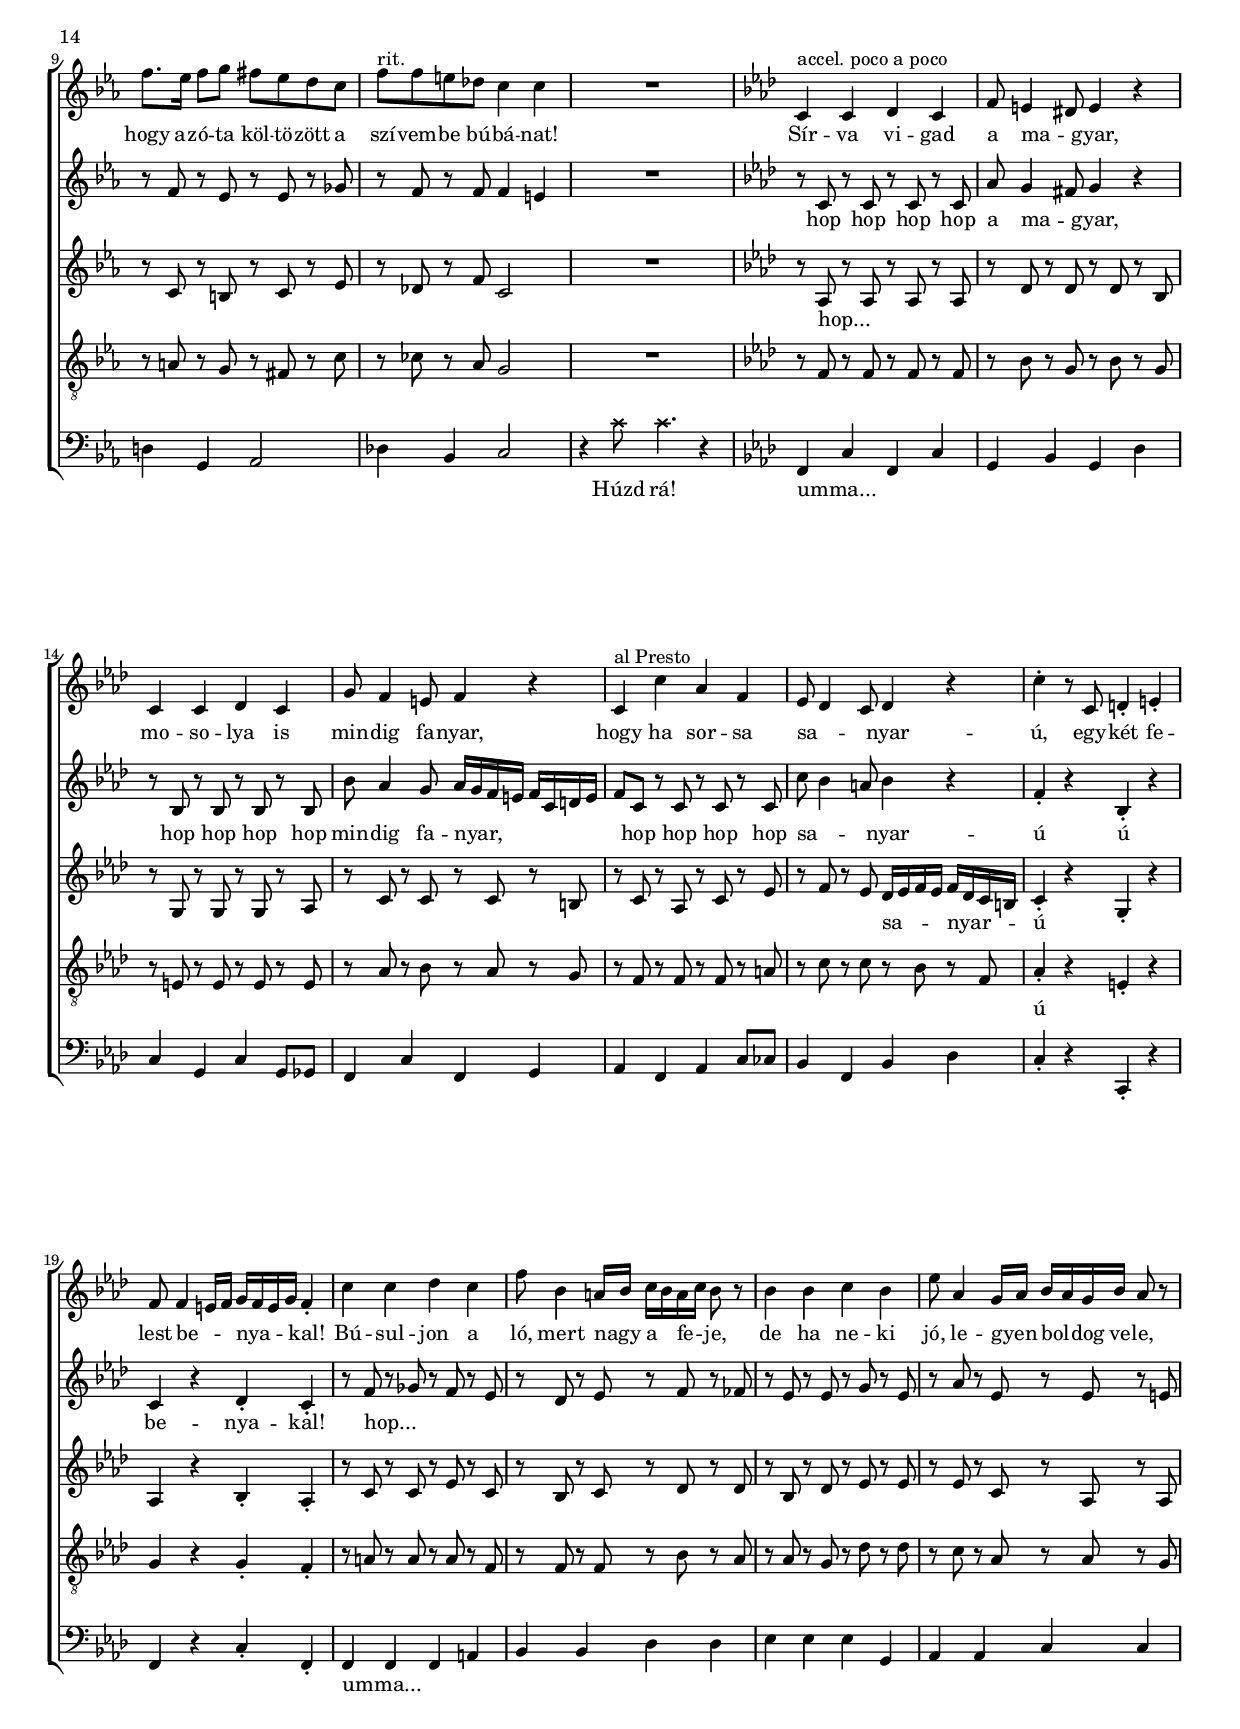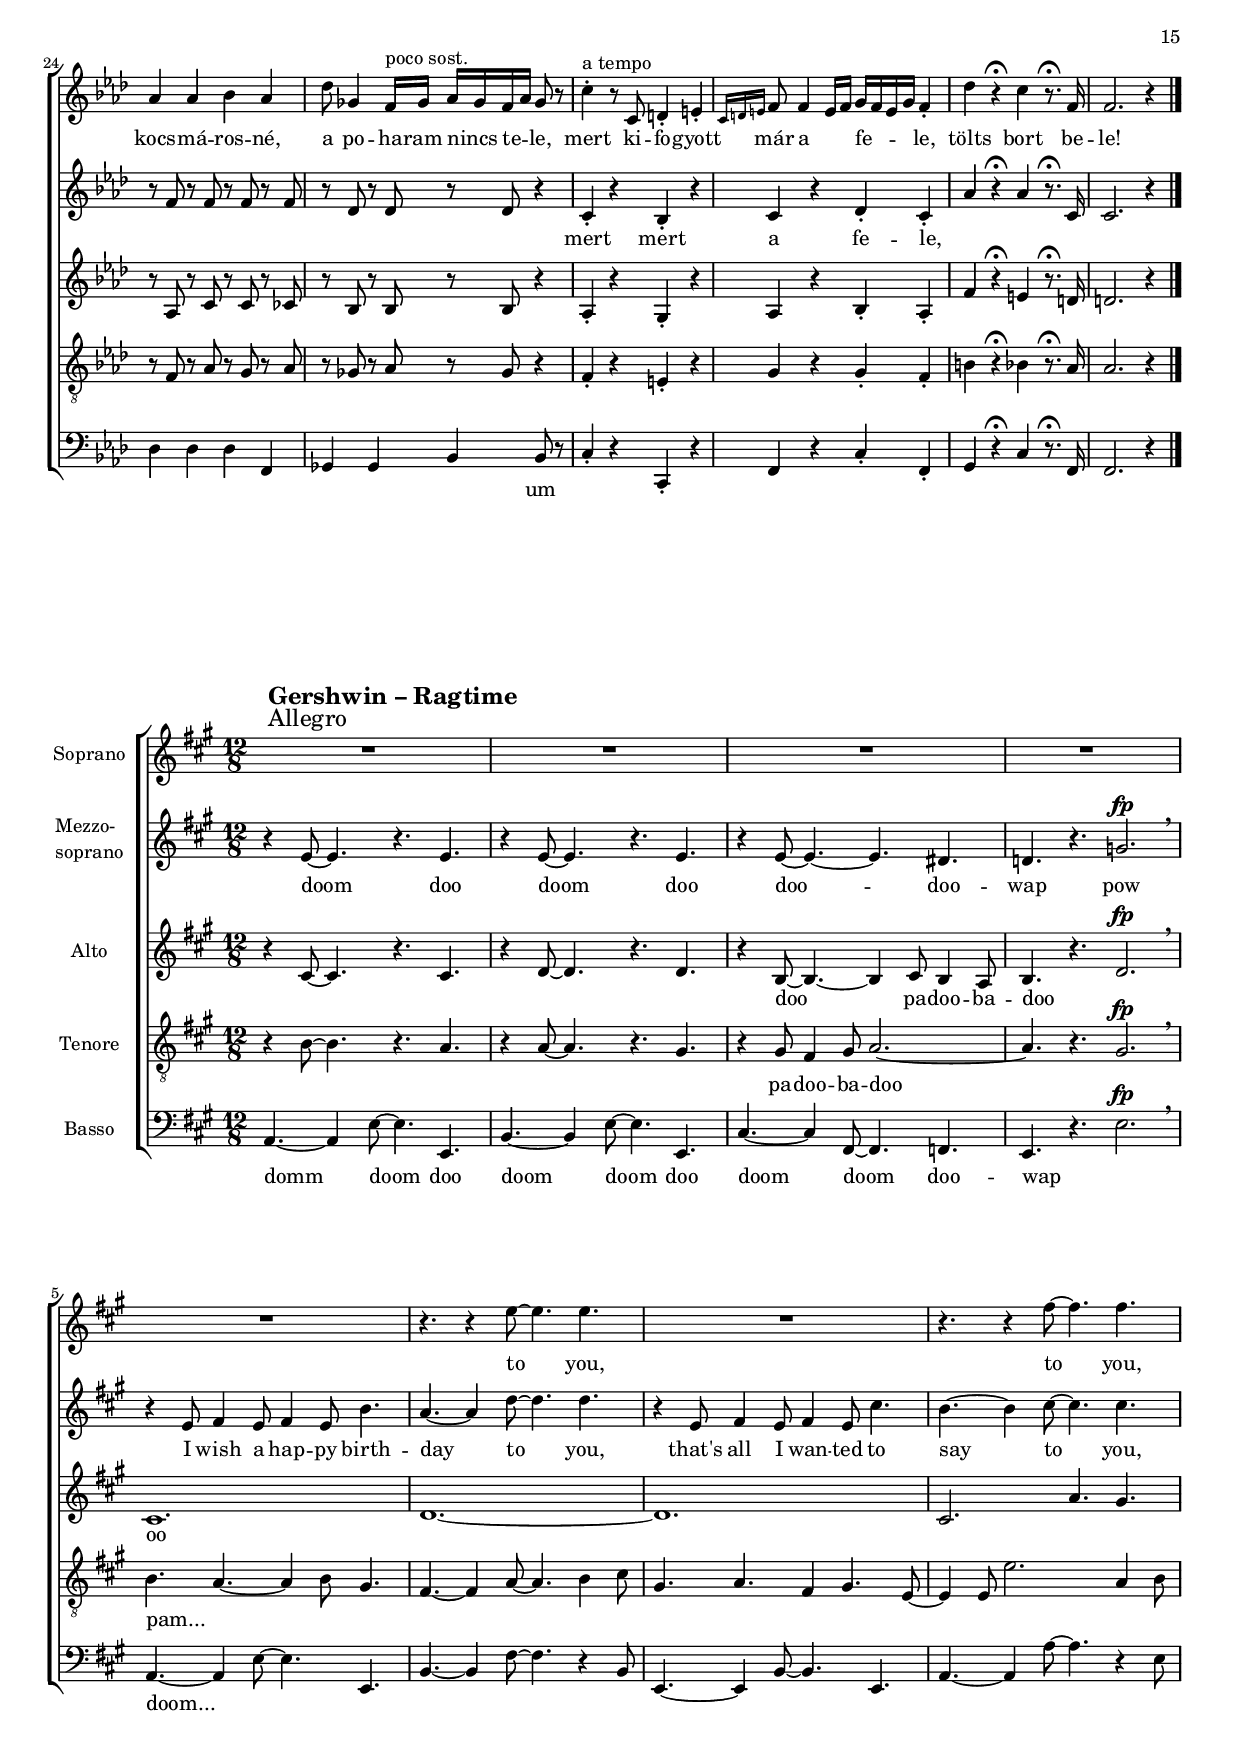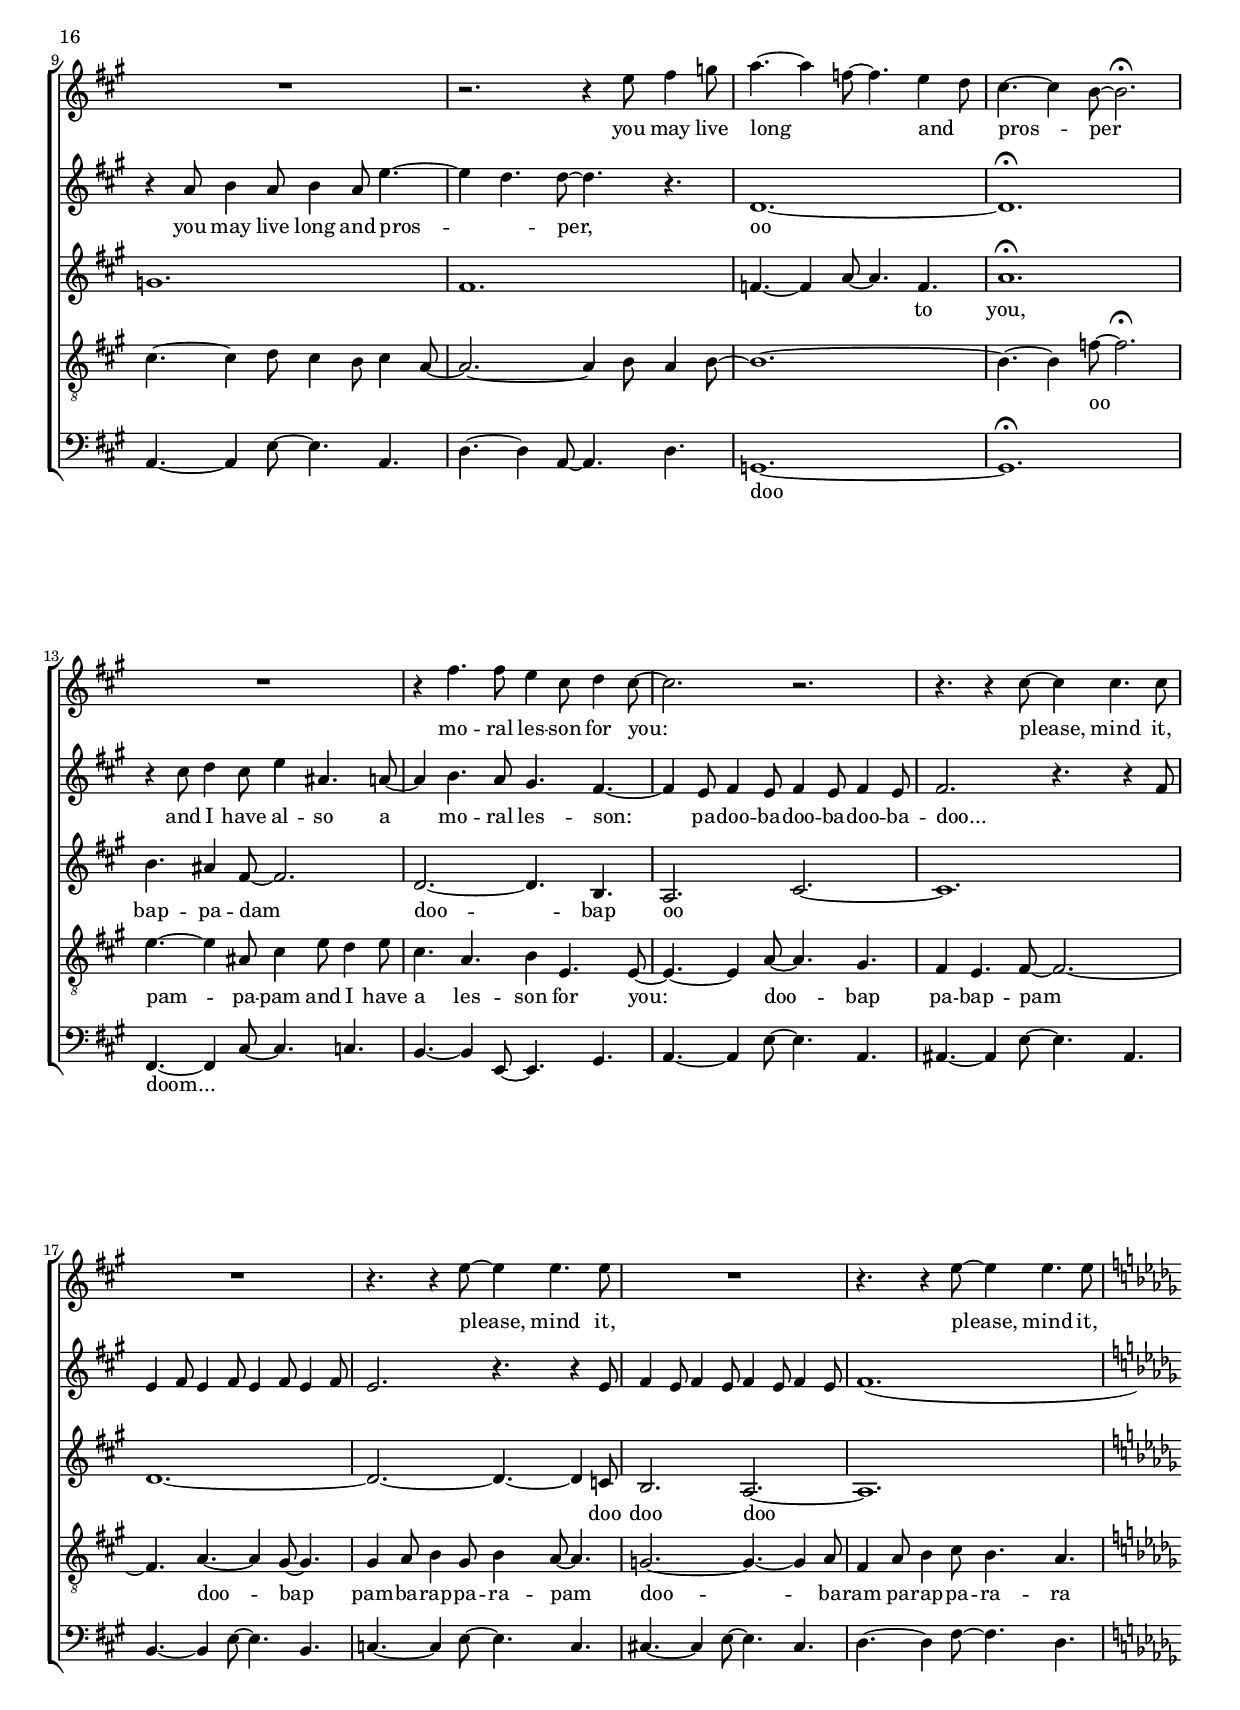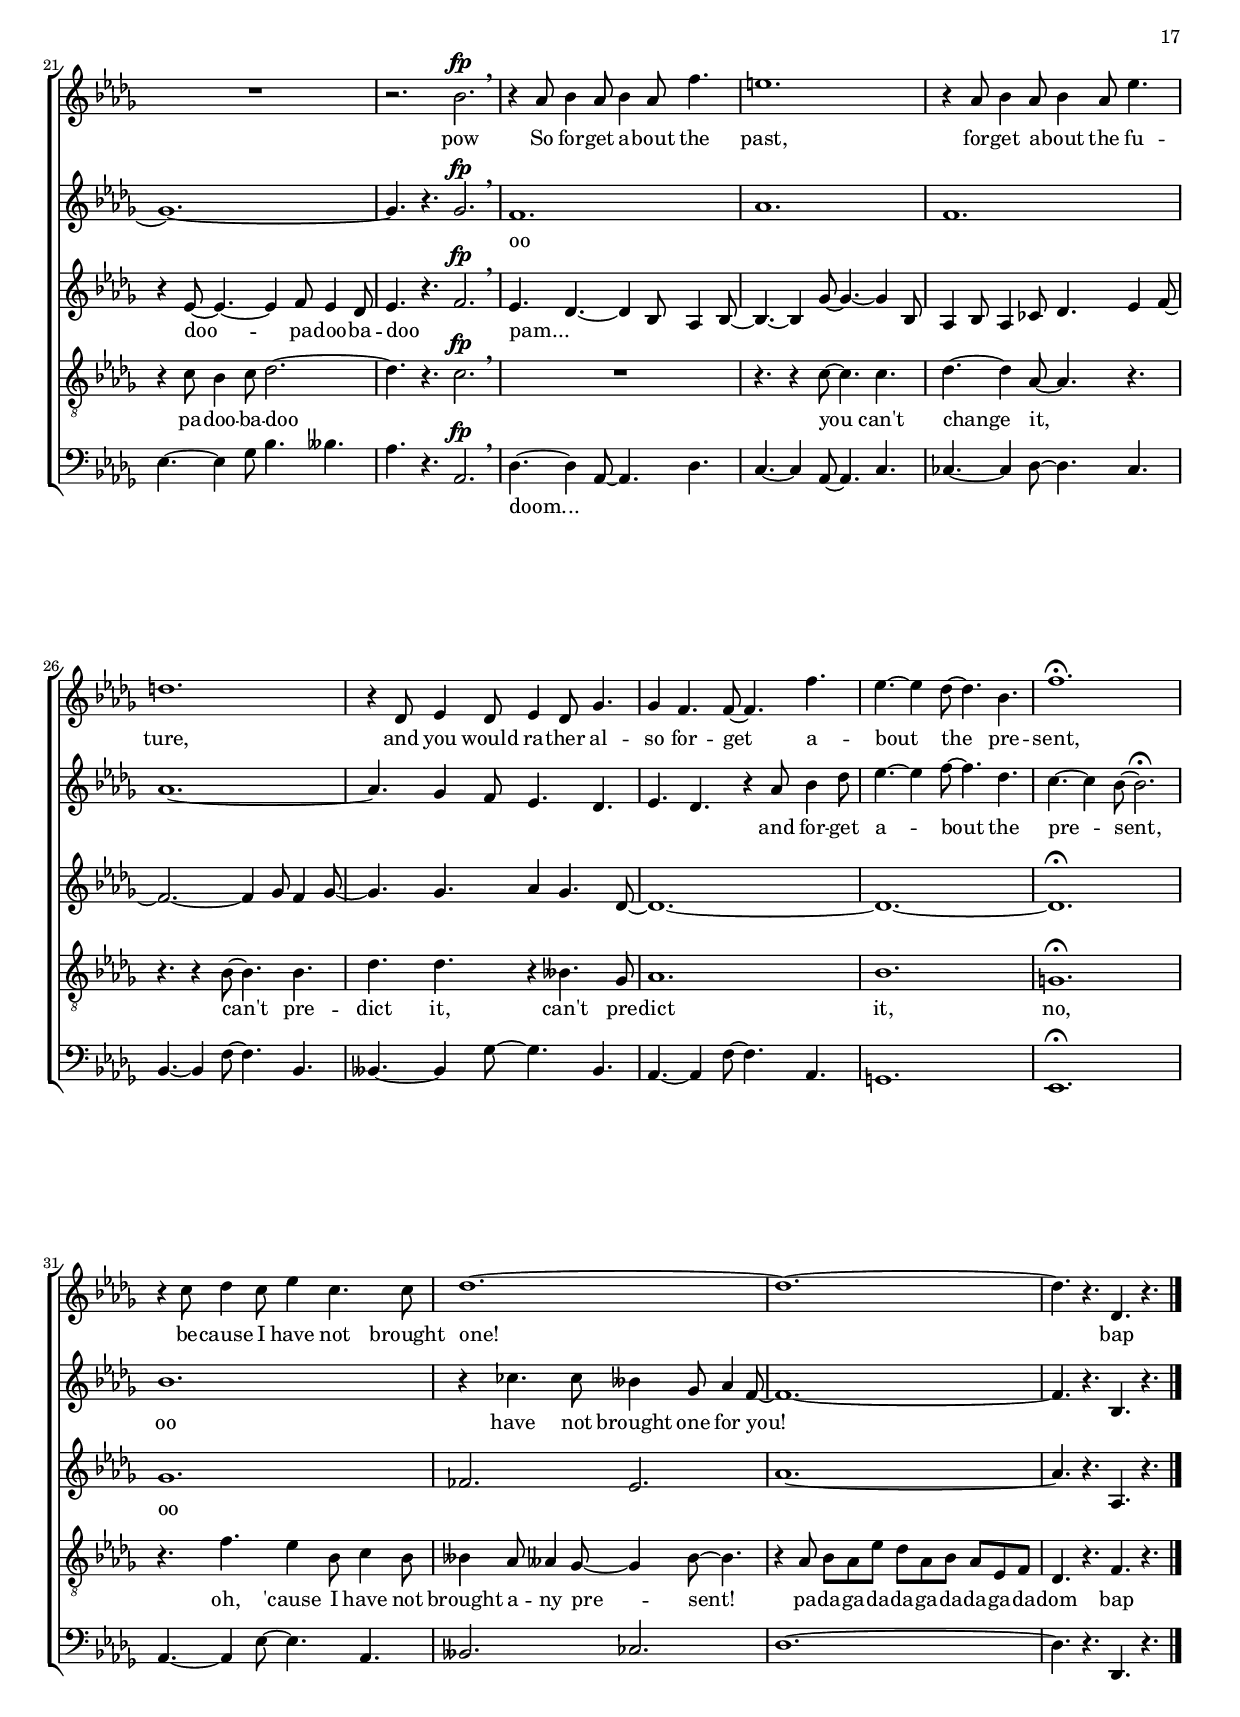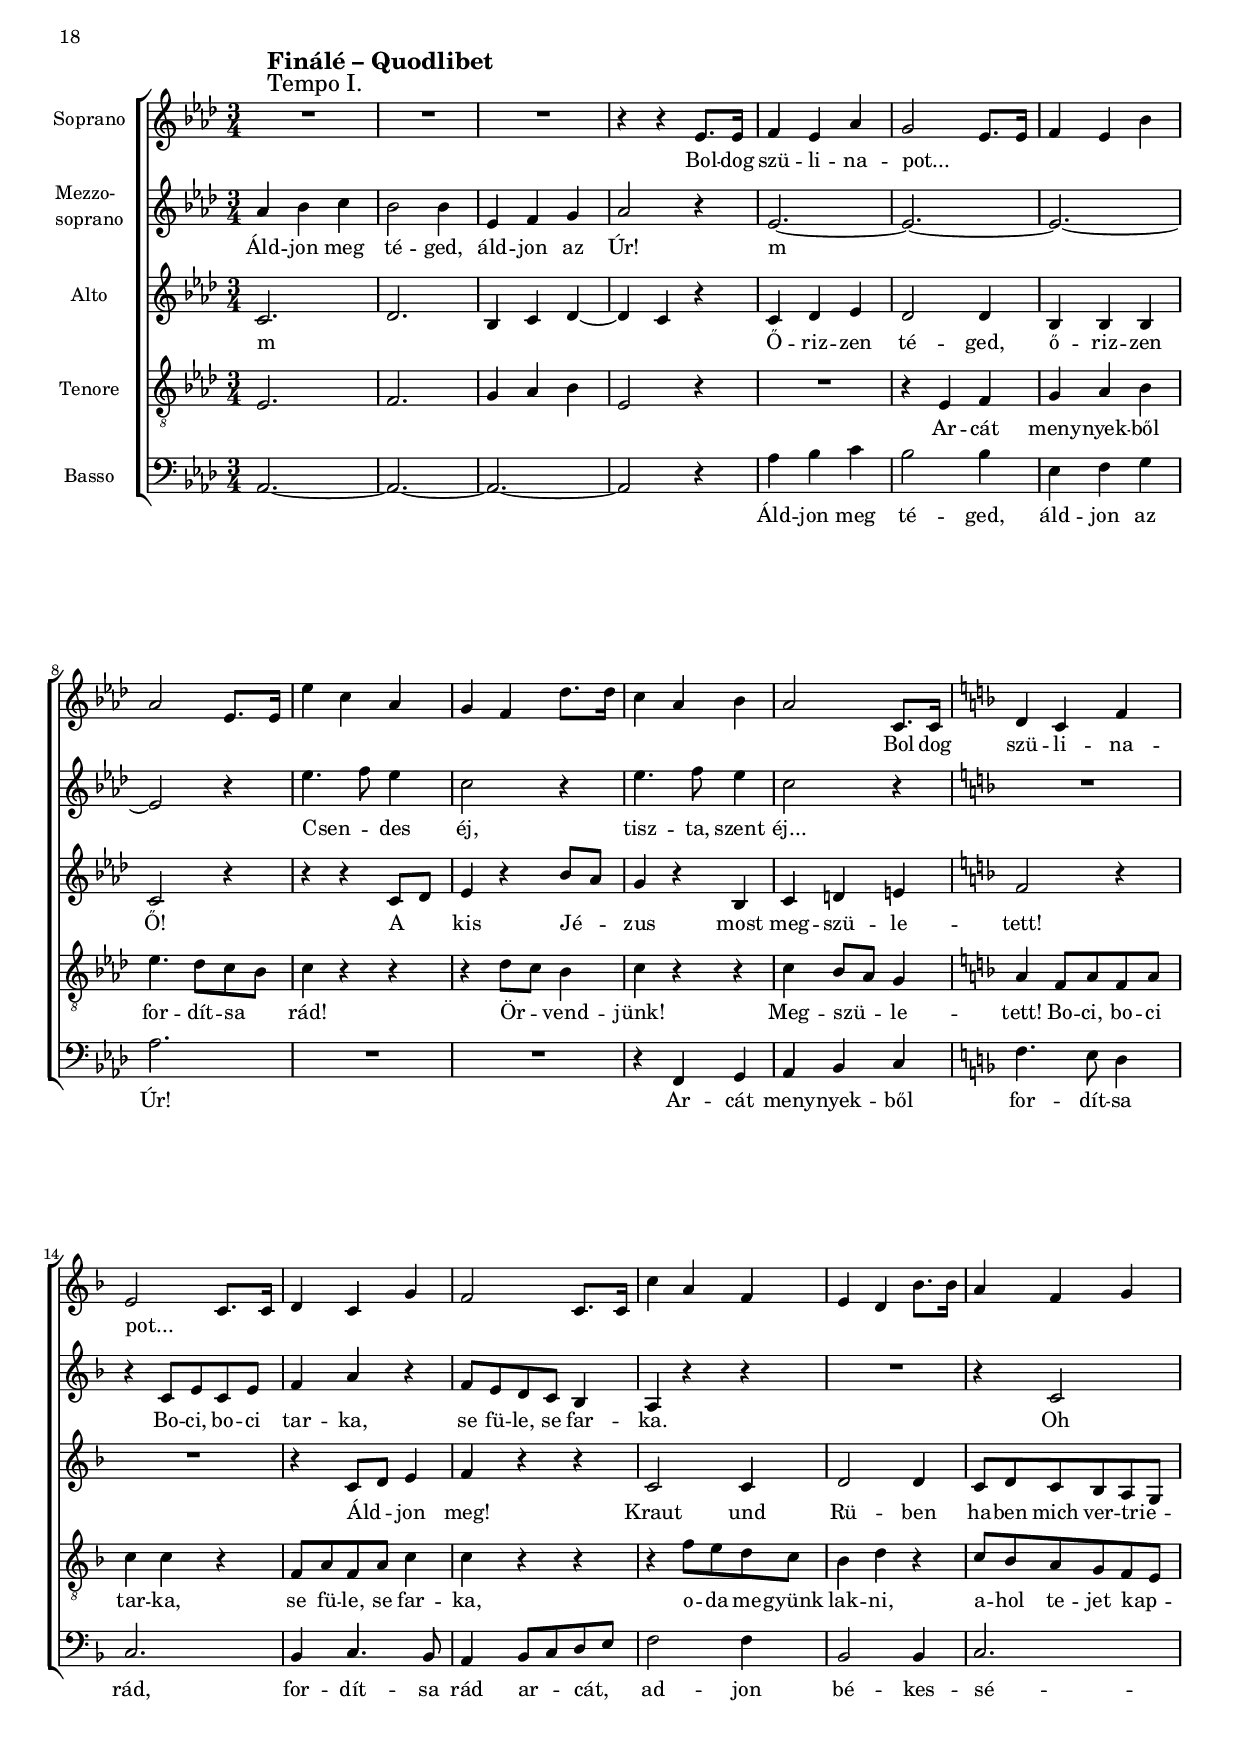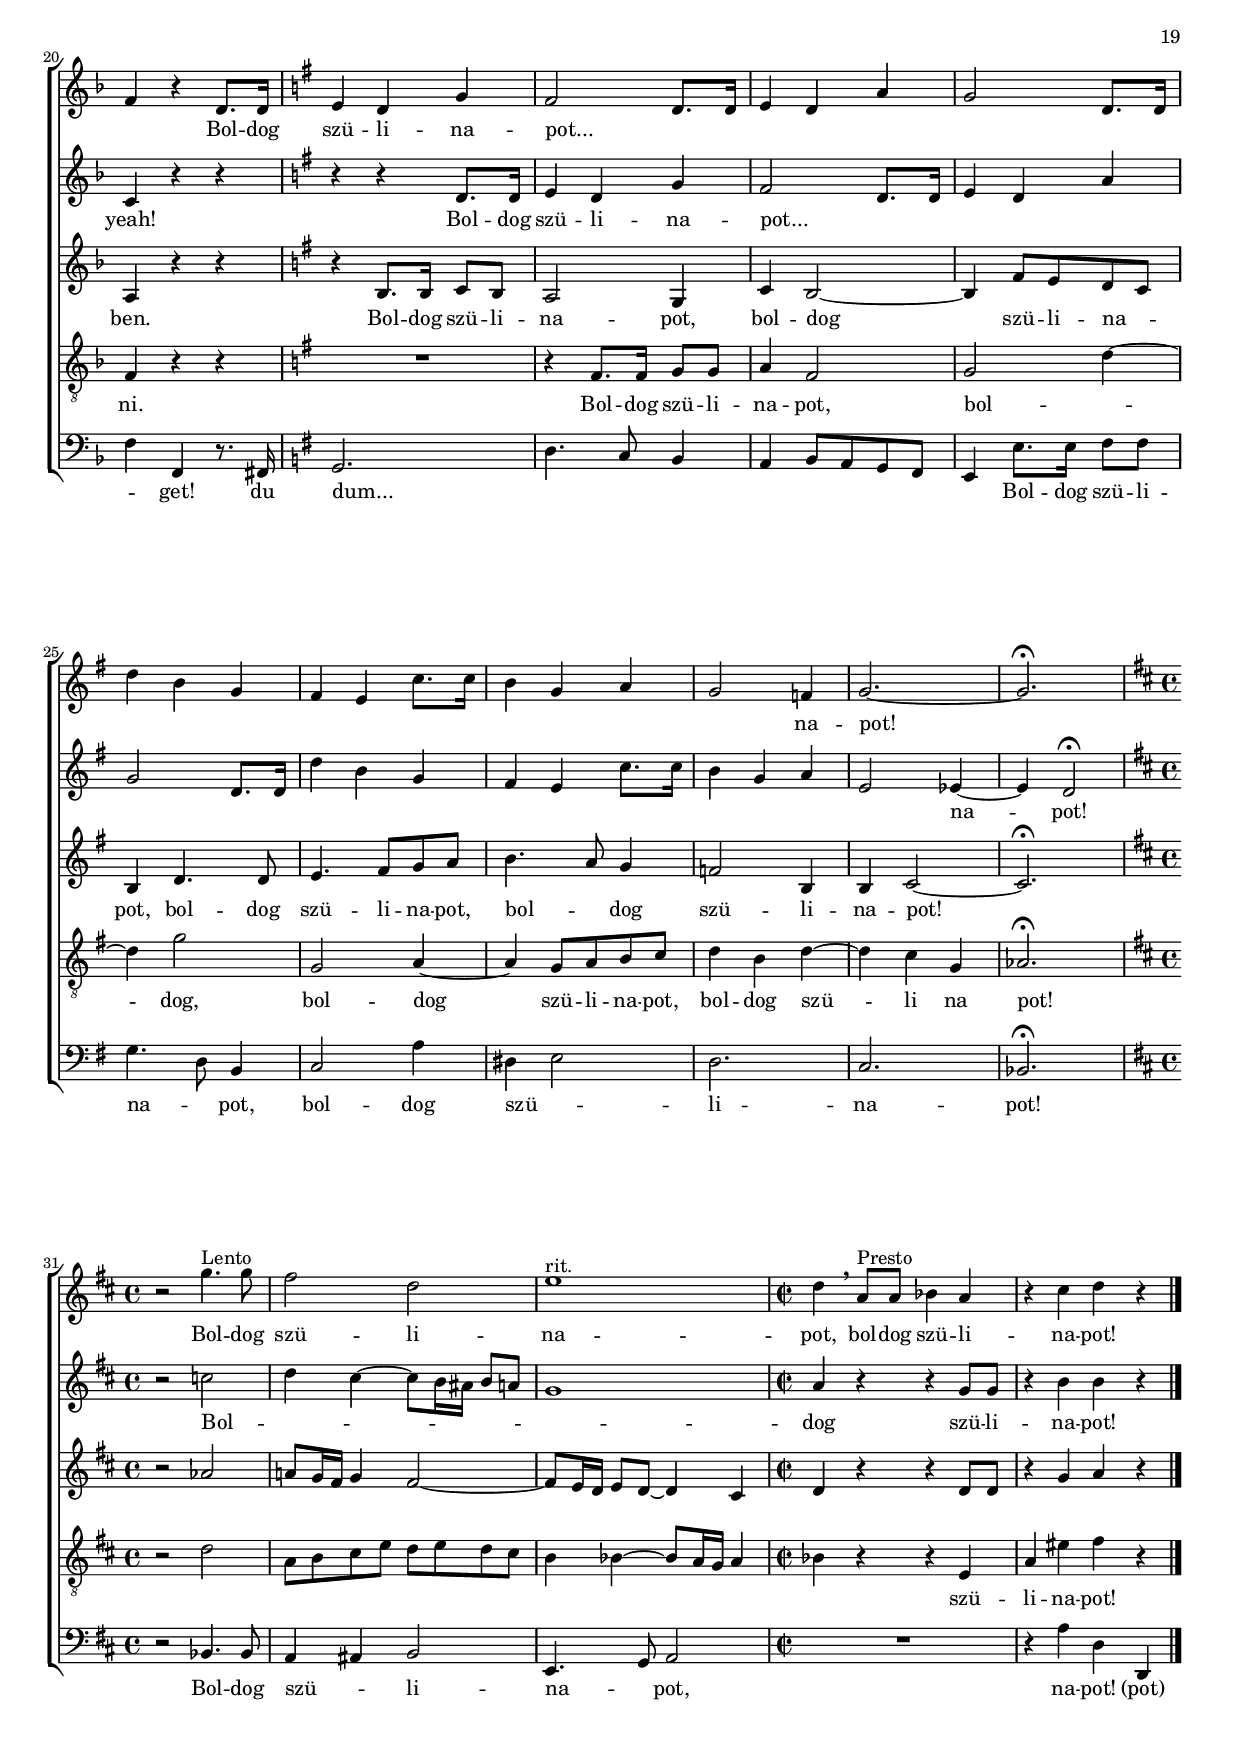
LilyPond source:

#(set-global-staff-size 16.5)

\version "2.11.35"

\header {
	title = "Happy Birthday-variációk"
	composer = "Harmath Dénes"
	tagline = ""
}

section = #(define-music-function (parser location title expression) (string? string?) #{
	\break
	\mark \markup{\column{\line{\bold $title }\line{ $expression }}}
#})

SopranoA = \relative c' {
	\override Score.RehearsalMark #'break-align-symbol = #'time-signature
	\override Score.RehearsalMark #'self-alignment-X = #-1.44
	\set Score.extraNatural = ##f
	\set Staff.instrumentName = "Soprano"
	\clef G
	\key d \major
	\time 3/4 
	\partial 4
	                   
	\section #"Téma – Dal" #"Andante, molto espressivo" a'8. a16 | b4  a d |   % 3
	cis2 a8. a16 | b4 a e' |   % 5
	d2 a8. a16 | a'4 fis d |   % 7
	cis b g'8. g16 | fis4 d fis |   % 9
	e2. | d ~ |   % 11
	d2 e8 fis | fis2 ~ fis8 e |   % 13
	b2 dis!4 ~ | dis e2 ~ |   % 15
	e4 d d ~ | d4. cis8 b cis |   % 17
	d4 c! b | a g8 fis g4 |   % 19
	\once \override Score.TimeSignature #'stencil = ##f \time 2/4 fis2\fermata 
	\bar "|."
}
SopranoATextA = \lyricmode {
		\set stanza = ""
		Bol -- dog szü -- li -- na -- pot, bol -- dog szü -- li -- na -- pot, bol -- dog szü -- _ li -- 
		na -- pot, bol -- dog szü -- li -- na -- pot! m 
		_ _ _ _ _ _ 
		_ _ _ _ 
		_ _ _ _ _ _ _ 
		_ _ _ _ _ _ _ 
		_
}

MezzoB = \relative c' {
	\set Staff.instrumentName = \markup{\column{"Mezzo-" \line{"soprano"}}}
	\clef G
	\key d \major
	\time 3/4 
	\partial 4
	                   
	r4 | fis4. e8 d4 |   % 3
	a'8 b a g a4 | g2. ~ |   % 5
	g4 fis e ~ | e d a' ~ |   % 7
	a g4. fis8 | e4. fis8 d4 ~ |   % 9
	d cis8 b cis4 | d2. |   % 11
	e4 fis2 ~ | fis4 b2 |   % 13
	a4. c!8 b4 | b2. |   % 15
	a8 g fis4 g'8. g16 | fis4 d e |   % 17
	d2. ~ | d ~ |   % 19
	\time 2/4 d2\fermata 
	\bar "|."
}
MezzoBTextA = \lyricmode {
		\set stanza = ""
		la... _ _ 
		_ _ _ _ _ _ 
		_ _ _ _ _ _ 
		_ _ _ _ _ _ 
		_ _ _ _ m 
		_ _ _ _ 
		_ _ _ _ 
		_ _ _ bol -- dog szü -- li -- na -- pot! _ 
		_ 
}
AltoC = \relative c' {
	\set Staff.instrumentName = "Alto"
	\clef G
	\key d \major
	\time 3/4 
	\partial 4
	                   
	r4 | d2 a'4 |   % 3
	g2 g8. fis16 | e2. |   % 5
	b8 cis d e fis g | fis4. g8 a4 |   % 7
	d,2 e8. fis16 | gis!2. |   % 9
	g! | fis2 ~ fis8 g |   % 11
	e2. | dis!2 g4 |   % 13
	fis r a,8. a16 | a'4 fis d |   % 15
	cis b g' | a g2 ~ |   % 17
	g4 fis g ~ | g8 fis e2 |   % 19
	\time 2/4 d\fermata 
	\bar "|."
}
AltoCTextA = \lyricmode {
		\set stanza = ""
		_ _ 
		_ _ _ _ 
		_ _ _ _ _ _ _ _ _ 
		_ _ _ _ 
		_ m _ _ 
		_ _ _ 
		_ bol -- dog szü -- _ li -- 
		na -- pot, m _ _ 
		_ _ _ _ _ _ 
		_ 
}
TenorD = \relative c {
	\set Staff.instrumentName = "Tenore"
	\clef "G_8"
	\key d \major
	\time 3/4 
	\partial 4
	                   
	r4 | a'2. ~ |   % 3
	a2 e'4 | a,4. b8 cis4 |   % 5
	d b a ~ | a2. |   % 7
	b ~ | b ~ |   % 9
	b4 a2 | d4 c! b |   % 11
	a r a8. a16 | b4 a e' |   % 13
	dis!2 fis,4 ~ | fis g8 a b4 |   % 15
	cis d4. e8 | fis d b4 a8. a16 |   % 17
	b4 a d | c!2 bes!4 |   % 19
	\time 2/4 a2\fermata  
	\bar "|."
}
TenorDTextA = \lyricmode {
		\set stanza = ""
		la...
		_ _ _ _ _ 
		_ _ _ _ 
		_ _ 
		_ _ m _ _ 
		_ bol -- dog szü -- li -- na -- pot, m _ _ _ _ 
		_ _ _ _ _ _ bol -- dog 
		szü -- li -- na -- pot, na --
		pot! 
}
BassE = \relative c {
	\set Staff.instrumentName = "Basso"
	\clef bass
	\key d \major
	\time 3/4 
	\partial 4
	                   
	r4 | d4. e8 fis4 |   % 3
	e2 d4 | cis4. b8 a4 |   % 5
	b2 cis4 | d4. a8 fis4 |   % 7
	g2. | e |   % 9
	a2 a8. a16 | b4 a d |   % 11
	c!2 c4 | b4. fis8 e4 |   % 13
	fis8 g fis4 b8 a | g2 gis!4 |   % 15
	a8 ais! b4 bes! | a2. |   % 17
	d ~ | d ~ |   % 19
	\time 2/4 d2\fermata 
	\bar "|."
}
BassETextA = \lyricmode {
		\set stanza = ""
		_ _ _ 
		_ _ _ _ _ 
		_ _ _ _ _ 
		_ _ 
		_ Bol -- dog szü -- li -- na -- pot, ú _ _ _ 
		_ _ _ _ _ _ _ 
		_ _ _ _ _ 
		_ _ 
		_ 
		
		
		
		
		
		
		
		_ _ _ _ 
		_
}
\score {
	\relative <<
	\new ChoirStaff <<
		\context Staff = cSopranoAA <<
			\context Voice = cSopranoAA \SopranoA
		>>
		\context Lyrics = cSopranoAA { }

		\context Staff = cMezzoBA <<
			\context Voice = cMezzoBA \MezzoB
		>>
		\context Lyrics = cMezzoBA { }

		\context Staff = cAltoCA <<
			\context Voice = cAltoCA \AltoC
		>>
		\context Lyrics = cAltoCA { }

		\context Staff = cTenorDA <<
			\context Voice = cTenorDA \TenorD
		>>
		\context Lyrics = cTenorDA { }

		\context Staff = cBassEA <<
			\context Voice = cBassEA \BassE
		>>
		\context Lyrics = cBassEA { }
		>>
		\set Score.skipBars = ##t
		\set Score.melismaBusyProperties = #'()
		\context Lyrics = cSopranoAA \lyricsto cSopranoAA \SopranoATextA
		\context Lyrics = cMezzoBA \lyricsto cMezzoBA \MezzoBTextA
		\context Lyrics = cAltoCA \lyricsto cAltoCA \AltoCTextA
		\context Lyrics = cTenorDA \lyricsto cTenorDA \TenorDTextA
		\context Lyrics = cBassEA \lyricsto cBassEA \BassETextA
	>>
	\layout {}
	\midi {}
}
\paper {
	#(set-paper-size "a4")
	between-system-padding = 0
	margin-top = 0.5\cm
	margin-bottom = 0.5\cm
	after-title-space = 0
	head-separation = 0
	ragged-last-bottom = ##f
}

\version "2.11.35"

\header {
	title = "Happy Birthday-variációk"
	composer = "Harmath Dénes"
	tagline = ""
}

section = #(define-music-function (parser location title expression) (string? string?) #{
	\break
	\mark \markup{\column{\line{\bold $title }\line{ $expression }}}
#})

SopranoA = \relative c'' {
	\override Score.RehearsalMark #'break-align-symbol = #'time-signature
	\override Score.RehearsalMark #'self-alignment-X = #-1.44
	\set Score.extraNatural = ##f
	\set Staff.instrumentName = "Soprano"
	\key c \major \time 3/8 \partial 8
	\section #"Dufay – Fauxbourdon" #"Vivo" g8 | % 21
	a8. g16 c8 | b4 a8 | % 23
	g8. fis!16 fis e | g4 g8 |   % 25
	a8. g16 d'8 | c b e ~ |   % 27
	e16 f d8.\prall e16 | e4 g,8 |   % 29
	g'8. e16 c8 | b4 a8 |   % 31
	b cis!4 | d f8 |   % 33
	e8. c16 d8 ~ | d c b ~ |   % 35
	b16 a8 gis! fis!16 | a4. ~ |   % 37
	a4^\markup{Fine} r8 |   % 39
	R4. | R4. |   % 41
	R4. | R4. |   % 43
	R4. | R4. |   % 45
	R4. | R4. |   % 47
	R4. | R4. |   % 49
	R4. | R4. |   % 51
	R4. | R4. |   % 53
	R4. | R4. |   % 55
	R4. | \once \override Score.TimeSignature #'stencil = ##f \time 2/8 r4
	^\markup{\halign #0.1 "D. C. al Fine"}
	\bar "|."
}
SopranoATextA = \lyricmode {
		\set stanza = ""
		Fe -- li -- _ cem di -- em 
		na -- _ _ _ tus, a -- 
		to -- _ na lu -- _ _ 
		_ _ da -- _ tus, for -- 
		tu -- _ na di -- es 
		na -- ta -- lis, parc 
		ex _ et _ mec -- co -- 
		_ cus tat _ vis. 
		_ 
		
}
MezzoB = \relative c'' {
	\set Staff.instrumentName = \markup{\column{"Mezzo-" \line{"soprano"}}}
	\clef G
	\key c \major \time 3/8 \partial 8 
	r8 |   % 21
	fis,!4 g8 | fis! e4 |   % 23
	d8 e cis! | d4 c8 |   % 25
	e d16 e fis! gis! | a8 e c' |   % 27
	a8. c16 b a | b4 r8 |   % 29
	r e, a | g16 f e d c8 |   % 31
	r g'16 fis! gis!8 | a4 r8 |   % 33
	r4 f8 | e8. c16 d8 |   % 35
	c16 e8 dis!8. | e4. ~ |   % 37
	e4 r8 |   % 39
	R4. | R4. |   % 41
	R4. | R4. |   % 43
	R4. | R4. |   % 45
	R4. | R4. |   % 47
	R4. | R4. |   % 49
	R4. | R4. |   % 51
	R4. | R4. |   % 53
	R4. | R4. |   % 55
	r8 e16 e e e | \time 2/8 e4 
	\bar "|."
}
MezzoBTextA = \lyricmode {
		\set stanza = "" 
		fa -- la -- la -- la 
		fa -- la -- la -- la fa -- 
		la -- la -- la -- la -- la -- la fa -- la -- 
		la fa -- la -- la -- la 
		fa -- la -- la -- la -- la -- la -- la 
		fa -- la -- la -- la 
		fa -- la -- la -- la -- 
		la -- la -- la -- la 
		_ 
		fa -- la -- la -- la -- la 
}
AltoC = \relative c' {
	\set Staff.instrumentName = "Alto"
	\clef G
	\key c \major \time 3/8 \partial 8  
	r8 |   % 21
	r d e | d c4 |   % 23
	b8 c a | g4 r8 |   % 25
	c16 a b4 | a8 a'16 g f e |   % 27
	f4. | e4 g16 f |   % 29
	e d c b a8 | r e'8. fis!16 |   % 31
	g fis! e4 | d a8 |   % 33
	g a bes! | c g' fis! |   % 35
	e16 c b4 | a4. ~ |   % 37
	a4 r8 |   % 39
	R4. | R4. |   % 41
	R4. | R4. |   % 43
	R4. | R4. |   % 45
	R4. | R4. |   % 47
	R4. | R4. |   % 49
	R4. | R4. |   % 51
	R4. | R4. |   % 53
	R4. | R4. |   % 55
	r8 a16 a a a | \time 2/8 a4
	\bar "|."
}
AltoCTextA = \lyricmode {
		\set stanza = ""
		fa -- la -- la -- la 
		fa -- la -- la -- la 
		fa -- la -- la -- la fa -- la -- la -- la -- 
		la -- la fa -- la -- 
		la -- la -- la -- la -- la fa -- la -- 
		la -- la -- la -- la fa -- 
		la -- la -- la -- la fa -- la -- 
		la -- la -- la -- la 
		_ 
		_ _ _ _ _ 
}
TenorD = \relative c {
	\set Staff.instrumentName = "Tenore"
	\clef "G_8"
	\key c \major \time 3/8 \partial 8  
	r8 |   % 21
	R4. | R4. |   % 23
	R4. | R4. |   % 25
	R4. | R4. |   % 27
	R4. | R4. |   % 29
	R4. | R4. |   % 31
	R4. | R4. |   % 33
	R4. | R4. |   % 35
	R4. | r8 e16 e e e |   % 37
	e4 e'8 |   % 39
	e4 e8 | g4 f8 |   % 41
	e d4 | c e8 |   % 43
	e4 f8 | e d8. c16 |   % 45
	b c d8. c16 | c8. b16 a8 |   % 47
	c4 c8 | c4 d8 |   % 49
	c b4 | a gis!8 |   % 51
	a4 a8 | c16 d e8. d16 |   % 53
	e8. d16 c b | a8. gis!16 fis!8 |   % 55
	a4. ~ | \time 2/8 a4 
	\bar "|."
}
TenorDTextA = \lyricmode {
		\set stanza = ""
		fa -- la -- la -- la -- 
		la Nem 
		tud -- juk, hogy kell 
		ej -- te -- ni, de 
		bol -- dog szü -- li -- na -- pot _ kí -- vá -- nunk ne -- _ 
		ki, ki -- nek ne -- 
		ve Guill -- aume Du -- 
		fay, de saj -- _ nos már 
		meg -- _ halt, és ez ne -- künk 
		fáj! _ 
}
BassE = \relative c {
	\set Staff.instrumentName = "Basso"
	\clef bass
	\key c \major \time 3/8 \partial 8
	r8 |   % 21
	R4. | R4. |   % 23
	R4. | R4. |   % 25
	R4. | R4. |   % 27
	R4. | R4. |   % 29
	R4. | R4. |   % 31
	R4. | R4. |   % 33
	R4. | R4. |   % 35
	R4. | r8 a16 a a a |   % 37
	a4 g'8 |   % 39
	a8. g16 c8 | b a4 |   % 41
	g8. f16 f g | e4 g8 |   % 43
	a8. g16 d'8 | c8. b16 e,8 |   % 45
	g e f ~ | f d4 |   % 47
	c c'8 | c,8. e16 g8 |   % 49
	a4 g8 | f e4 |   % 51
	d f8 | e8. c16 d8 ~ |   % 53
	d16 c f8 e ~ | e16 d b4 |   % 55
	a4. ~ | \time 2/8 a4 
	\bar "|."
}
BassETextA = \lyricmode {
		\set stanza = ""
		fa -- la -- la -- la -- 
		la
		Nem 
		tud -- juk, ho -- gyan kell 
		ki -- ej -- te -- _ ni, de 
		et -- től még bol -- dog szü -- li -- na -- pot _ ne -- 
		ki, kit úgy hív -- nak, 
		hogy Guill -- aume Du -- 
		fay, mű -- ve -- it é -- 
		_ ne -- kel -- ni _ so -- se 
		félj! _ 
}
\score {
	\relative <<
	\new ChoirStaff <<
		\context Staff = cSopranoAA <<
			\context Voice = cSopranoAA \SopranoA
		>>
		\context Lyrics = cSopranoAA { }

		\context Staff = cMezzoBA <<
			\context Voice = cMezzoBA \MezzoB
		>>
		\context Lyrics = cMezzoBA { }

		\context Staff = cAltoCA <<
			\context Voice = cAltoCA \AltoC
		>>
		\context Lyrics = cAltoCA { }

		\context Staff = cTenorDA <<
			\context Voice = cTenorDA \TenorD
		>>
		\context Lyrics = cTenorDA { }

		\context Staff = cBassEA <<
			\context Voice = cBassEA \BassE
		>>
		\context Lyrics = cBassEA { }
		>>
		\set Score.skipBars = ##t
		\set Score.melismaBusyProperties = #'()
		\context Lyrics = cSopranoAA \lyricsto cSopranoAA \SopranoATextA
		\context Lyrics = cMezzoBA \lyricsto cMezzoBA \MezzoBTextA
		\context Lyrics = cAltoCA \lyricsto cAltoCA \AltoCTextA
		\context Lyrics = cTenorDA \lyricsto cTenorDA \TenorDTextA
		\context Lyrics = cBassEA \lyricsto cBassEA \BassETextA
	>>
	\layout {}
	\midi {}
}
\paper {
	#(set-paper-size "a4")
	between-system-padding = 0
	margin-top = 0.5\cm
	margin-bottom = 0.5\cm
	after-title-space = 0
	head-separation = 0
	ragged-last-bottom = ##f
}

\version "2.11.35"

\header {
	title = "Happy Birthday-variációk"
	composer = "Harmath Dénes"
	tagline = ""
}

section = #(define-music-function (parser location title expression) (string? string?) #{
	\break
	\mark \markup{\column{\line{\bold $title }\line{ $expression }}}
#})

SopranoA = \relative c'' {
	\override Score.RehearsalMark #'break-align-symbol = #'time-signature
	\override Score.RehearsalMark #'self-alignment-X = #-1.44
	\set Score.extraNatural = ##f
	\set Staff.instrumentName = "Soprano"
	\clef G
	\key bes \major
	\time 3/2 
	\section #"Tallis – Motetta" #"Allegretto" R1. | a4. a8 bes4 a d2 ~ | % 59
	d4 c2 bes4 a g | a2 d, g ~ |  % 61
	g4 fis! g a bes2 ~ | bes2. a4 c b! ~ |   % 63
	b a8 b! c2 cis! | d1. |  % 65
	R1. | c4. c8 bes4 c g2 |   % 67
	as! g a! | bes r bes4 as! |   % 69
	g1. ~ | g1 ~ g4 f |   % 71
	es4. es8 d4 es b!2 | c4 d es f g a |   % 73
	bes2 r r | r4 es d c bes a |   % 75
	g2. a4 b! c | d d c bes a g |   % 77
	fis! g fis e! fis2 | g r r |   % 79
	r a b! | c4 d c1 |   % 81
	d1. ~ | d2 r r4 g, |   % 83
	c bes as! g f c' | f2. d4 es2 ~ |   % 85
	es4 f es d c2 ~ | c b! a |   % 87
	b!1.\fermata
	\bar "|."
}
SopranoATextA = \lyricmode {
		\set stanza = ""
		Al -- le -- lu -- _ ia, 
		_ al -- le -- lu -- _ ia, al -- le -- 
		_ _ lu -- _ ia, _ al -- _ _ 
		_ _ _ le -- lu -- ia! 
		Al -- le -- lu -- _ ia, 
		al -- le -- lu -- ia! A -- _ 
		_ _ _ men, 
		al -- le -- lu -- _ ia, al -- _ le -- _ lu -- _ 
		ia! A -- _ _ _ _ 
		men, a -- _ _ men, a -- _ _ _ _ 
		_ _ le -- _ lu -- ia! 
		Al -- le -- lu -- _ _ 
		ia! _ Al -- 
		_ le -- lu -- _ ia, al -- le -- lu -- ia, 
		_ a -- _ _ _ _ _ _ 
		men!
}
MezzoB = \relative c' {
	\set Staff.instrumentName = \markup{\column{"Mezzo-" \line{"soprano"}}}
	\clef G
	\key bes \major
	\time 3/2 
	R1. | R1. |   % 59
	R1. | R1. |   % 61
	d1 d2 | es1 d2 |   % 63
	g1. ~ | g2 fis!4 e! fis2 |   % 65
	R1. | R1. |   % 67
	R1. | R1. |   % 69
	d1 d2 | es1 d2 |   % 71
	as'!1. | g |   % 73
	R1. | R1. |   % 75
	R1. | R1. |   % 77
	d2 d'1 | bes g2 |   % 79
	f1. ~ | f2 es4 d es2 |   % 81
	R1. | R1. |   % 83
	c'1 c2 | bes g1 |   % 85
	as!1. | g ~ |   % 87
	g\fermata
	\bar "|."
}
MezzoBTextA = \lyricmode {
		\set stanza = "" 
		Ju -- bi -- la -- te 
		De -- _ _ _ o 
		om -- nes, om -- nes 
		gen -- tes, 
		qui -- a pu -- er 
		no -- _ _ _ bis 
		ho -- di -- e na -- 
		tus est! 
		_ 
}
AltoC = \relative c' {
	\set Staff.instrumentName = "Alto"
	\clef G
	\key bes \major
	\time 3/2 
	d4. d8 es4 d g2 ~ | g4 f8 es d4 c bes c8 d |   % 59
	es1. ~ | es4 d d2. es4 |   % 61
	a,4. a8 bes4 a d2 | g, g'2. d4 |   % 63
	d4. d8 es4 d g2 | d1 ~ d4 e!8 fis! |   % 65
	g4. g8 f4 g d2 | es d e! |   % 67
	f r r | bes4. bes8 as!4 bes f2 ~ |   % 69
	f2. es4 d2 | g,1 ~ g4 a8 b! |   % 71
	c2 f2. es8 d | c1. |   % 73
	d2 r4 g fis! e! | d c bes c d2 ~ |   % 75
	d4 c r c' b! a | g f e!1 |   % 77
	d1. | r4 a bes c d e! |   % 79
	f g a2 r | r g4 as! g2 |   % 81
	fis!4 e! d2 a' ~ | a4 d, g f e! d |   % 83
	c g' c bes as!2 ~ | as4 f bes as! g2 ~ |   % 85
	g4 d g f es2 ~ | es4 a, d c b! a |   % 87
	g1.\fermata
	\bar "|."
}
AltoCTextA = \lyricmode {
		\set stanza = ""
		Al -- le -- lu -- _ ia, _ al -- _ _ le -- lu -- _ _ 
		ia, _ _ a -- men, 
		al -- le -- lu -- _ _ ia, a -- men, 
		al -- le -- lu -- _ _ ia, _ _ _ 
		al -- le -- lu -- _ ia, al -- le -- lu -- 
		ia! Al -- le -- lu -- _ ia, 
		_ _ al -- le -- _ lu -- _ 
		ia, al -- le -- _ lu -- 
		ia! Al -- _ le -- lu -- _ _ _ _ 
		_ ia, al -- _ le -- lu -- _ _ 
		ia, al -- _ _ le -- _ 
		lu -- _ ia! Al -- _ le -- 
		lu -- _ _ ia, _ al -- _ le -- lu -- _ 
		ia, a -- _ _ men, _ a -- _ _ men, 
		_ a -- _ _ men, _ a -- _ _ _ _ 
		men!
}
TenorD = \relative c' {
	\set Staff.instrumentName = "Tenore"
	\clef "G_8"
	\key bes \major
	\time 3/2 
	R1. | R1. |   % 59
	g4. g8 a4 g c2 ~ | c bes4 a g2 |   % 61
	d e!4 fis! g d' | c4. c8 d4 c f2 ~ |   % 63
	f4 es8 d c4 bes a bes ~ | bes c8 bes a4 g a2 |   % 65
	bes a b! | c r4 d c bes |   % 67
	c1 ~ c4 d8 es | f2 r4 es d c |   % 69
	b! c d es f d ~ | d b! c2 b |   % 71
	R1. | r2 g4 f es2 |   % 73
	f4 d' c bes a g | fis!2 r4 a g f! |   % 75
	es2 f2. es4 | d2 r4 d' c bes |   % 77
	a g a2 bes4 c | d2. c4 bes2 |   % 79
	a r4 es f g | as!2 g4 f g bes |   % 81
	a2 g4 a d c | bes1 b!2 |   % 83
	c r4 es, as! g | f2 r4 bes es d |   % 85
	c2 r4 d, g f | es f g a b! c |   % 87
	d1.\fermata
	\bar "|."
}
TenorDTextA = \lyricmode {
		\set stanza = ""
		Al -- le -- lu -- _ ia, _ a -- _ men, 
		al -- _ le -- lu -- ia, al -- le -- lu -- _ ia, 
		_ al -- _ _ _ _ _ _ le -- _ lu -- _ ia, 
		al -- le -- lu -- ia! Al -- _ le -- 
		lu -- _ _ _ ia, al -- _ le -- 
		lu -- _ _ _ _ _ _ _ _ ia! 
		A -- _ _ 
		men, a -- _ _ _ _ men, al -- _ le -- 
		lu -- _ _ ia, a -- _ _ 
		_ _ _ _ _ _ _ _ 
		men, a -- _ _ _ _ _ _ _ 
		_ men! Al -- _ le -- lu -- _ 
		ia! A -- _ _ men, a -- _ _ 
		men, a -- _ _ _ _ _ _ _ _ 
		men!
}
BassE = \relative c, {
	\set Staff.instrumentName = "Basso"
	\clef bass
	\key bes \major
	\time 3/2 
	R1. | R1. |   % 59
	R1. | fis!4. fis8 g4 fis bes c |   % 61
	d2. c4 bes2 | c1 d2 |   % 63
	es1. | d |   % 65
	g,2 r r | R1. |   % 67
	f'4. f8 es4 f c2 | des! c d! ~ |   % 69
	d4 c b! a b2 | c1 g2 ~ |   % 71
	g4 g' f es d2 | es2. d4 c2 |   % 73
	bes r r | R1. |   % 75
	r4 g' f es d c | b!2 c1 |   % 77
	d2. c4 bes a | g2. a4 bes c |   % 79
	d2 d4 es d2 | c1. ~ |   % 81
	c2 bes fis! | g r4 d' g f |   % 83
	e!2 f4 g f es! | d2 es1 |   % 85
	f2 f,1 | g1. ~ |   % 87
	g\fermata
	\bar "|."
}
BassETextA = \lyricmode {
		\set stanza = ""
		Al -- le -- lu -- _ ia, _ 
		a -- _ men, al -- _ le -- 
		lu -- 
		ia! 
		Al -- le -- lu -- _ ia, al -- le -- lu -- 
		_ _ _ _ _ ia, al -- 
		_ le -- lu -- _ ia, al -- le -- lu -- 
		ia! 
		Al -- _ _ _ _ _ le -- 
		lu -- _ _ _ ia, a -- _ _ 
		men, al -- _ le -- lu -- 
		_ _ _ ia! A -- _ _ 
		men, al -- _ _ le -- lu -- _ 
		ia, a -- men! 
		_
}
\score {
	\relative <<
	\new ChoirStaff <<
		\context Staff = cSopranoAA <<
			\context Voice = cSopranoAA \SopranoA
		>>
		\context Lyrics = cSopranoAA { }

		\context Staff = cMezzoBA <<
			\context Voice = cMezzoBA \MezzoB
		>>
		\context Lyrics = cMezzoBA { }

		\context Staff = cAltoCA <<
			\context Voice = cAltoCA \AltoC
		>>
		\context Lyrics = cAltoCA { }

		\context Staff = cTenorDA <<
			\context Voice = cTenorDA \TenorD
		>>
		\context Lyrics = cTenorDA { }

		\context Staff = cBassEA <<
			\context Voice = cBassEA \BassE
		>>
		\context Lyrics = cBassEA { }
		>>
		\set Score.skipBars = ##t
		\set Score.melismaBusyProperties = #'()
		\context Lyrics = cSopranoAA \lyricsto cSopranoAA \SopranoATextA
		\context Lyrics = cMezzoBA \lyricsto cMezzoBA \MezzoBTextA
		\context Lyrics = cAltoCA \lyricsto cAltoCA \AltoCTextA
		\context Lyrics = cTenorDA \lyricsto cTenorDA \TenorDTextA
		\context Lyrics = cBassEA \lyricsto cBassEA \BassETextA
	>>
	\layout {}
	\midi {}
}
\paper {
	#(set-paper-size "a4")
	between-system-padding = 0
	margin-top = 0.5\cm
	margin-bottom = 0.5\cm
	after-title-space = 0
	head-separation = 0
	ragged-last-bottom = ##f
}

\version "2.11.35"

\header {
	title = "Happy Birthday-variációk"
	composer = "Harmath Dénes"
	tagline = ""
}

section = #(define-music-function (parser location title expression) (string? string?) #{
	\break
	\mark \markup{\column{\line{\bold $title }\line{ $expression }}}
#})

SopranoA = \relative c'' {
	\override Score.RehearsalMark #'break-align-symbol = #'time-signature
	\override Score.RehearsalMark #'self-alignment-X = #-1.44
	\set Score.extraNatural = ##f
	\set Staff.instrumentName = "Soprano"
	\clef G
	\time 4/4 \key c \major | 
	\section #"Bach – Korál" #"Largo" g4 g a g |   % 89
	c2 b\fermata | g4 g a g |   % 91
	d'2 c\fermata | g4 g' e c |   % 93
	b2 a\fermata | f'4 f e c |   % 95
	d1 | c ~ |   % 97
	c\fermata
	\bar "|."
}
SopranoATextA = \lyricmode {
		\set stanza = ""
		Ge -- burts -- tags -- glück -- 
		wün -- sche wür -- de ich -- dir 
		sa -- gen, a -- ber es gibt 
		dar -- in zu viel' Kon -- so -- 
		nan -- ten! 
		_
}
MezzoB = \relative c' {
	\set Staff.instrumentName = \markup{\column{"Mezzo-" \line{"soprano"}}}
	\clef G
	\time 4/4 \key c \major | 
	d4 g fis! g ~ |   % 89
	g a b b,\fermata | g'4. f8 e d d4 |   % 91
	a'8 b16 c b4 ~ b8 a16 gis! a4\fermata | g4 g g a4 ~ |   % 93
	a8 g16 fis! g4 d2\fermata | d e8 d e4 |   % 95
	a8 b c16 b a c \afterGrace b2\trill { a16[ b] } | c4 bes! a4. as!8 ~ |   % 97
	as as! g f g2\fermata
	\bar "|."
}
MezzoBTextA = \lyricmode {
		\set stanza = ""
		Ge -- burts -- tags -- glück -- 
		_ _ wün -- sche wür -- de ich _ dir 
		sa -- _ _ _ _ _ _ gen, a -- ber 
		es gibt _ _ _ dar -- in zu viel', _ _ 
		zu _ viel' _ _ _ Kon -- so -- nan -- ten, Kon -- 
		_ so -- nan -- _ ten!
}
AltoC = \relative c {
	\set Staff.instrumentName = "Alto"
	\clef G
	\time 4/4 \key c \major | 
	d'4 e fis! fis |   % 89
	e2. dis!4\fermata | e8 d d4 c b |   % 91
	c8 d e f e2\fermata | d8 e16 f e8 f g4. fis!8 |   % 93
	g2 ~ g8 f!16 e f4\fermata | a b8 gis! a4 e |   % 95
	d2 ~ d8 e f16 e d f | e8 d c g' ~ g f16 e f4 ~ |   % 97
	f e8 d e2\fermata
	\bar "|."
}
AltoCTextA = \lyricmode {
		\set stanza = ""
		Ge -- burts -- tags -- glück -- 
		wün -- sche wür -- _ de ich dir 
		sa -- _ _ _ gen, a -- _ _ ber _ es gibt 
		dar -- _ _ _ in zu viel', _ zu viel', 
		zu _ _ viel' _ _ _ Kon -- _ _ so -- _ _ _ nan -- 
		_ _ _ ten!
}
TenorD = \relative c' {
	\set Staff.instrumentName = "Tenore"
	\clef "G_8"
	\time 4/4 \key c \major | 
	b4. c8 c4 b ~ |   % 89
	b16 a g8 fis!16 g a8 g fis16 e fis4\fermata | e8 f! ~ f16 e d8 e fis! g4 |   % 91
	a b c8. b16 a4\fermata | d c8 b ~ b16 c d8 \afterGrace c4\trill { b16[ c] } |   % 93
	d4. e8 a,4 d\fermata | d4. c16 b c8 b a4 |   % 95
	a2 g ~ | g8 f4 e8 f4 c'8 d |   % 97
	c1\fermata 
	\bar "|."
}
TenorDTextA = \lyricmode {
		\set stanza = ""
		Ge -- burts -- tags -- glück -- 
		_ _ _ _ _ _ wün -- _ _ sche wür -- _ _ _ de ich _ dir 
		sa -- _ _ _ gen, a -- ber es _ _ _ gibt, 
		es gibt dar -- in zu _ _ viel', _ _ 
		zu viel' _ Kon -- so -- nan -- _ _ 
		ten! 
}
BassE = \relative c {
	\set Staff.instrumentName = "Basso"
	\clef bass
	\time 4/4 \key c \major | 
	g'8 fis! e4 ~ e8 dis! e d! |   % 89
	c8. b16 a8 fis! b2\fermata | c4 b c8 d g, g' ~ |   % 91
	g fis! \afterGrace gis!4\trill { fis16[ gis] } a4 a,\fermata | b c8 d e4 a, |   % 93
	g8 a b cis! d4.\fermata c!8 | b a gis! e a4. g!8 |   % 95
	fis!2 g | a4 g f8 g a b |   % 97
	c1\fermata
	\bar "|."
}
BassETextA = \lyricmode {
		\set stanza = ""
		Ge -- _ burts -- _ _ tags -- glück -- 
		wün -- _ _ _ sche wür -- de ich _ dir sa -- 
		_ _ _ _ gen, a -- ber _ es gibt 
		dar -- _ _ _ in _ zu _ viel' _ Kon -- so -- 
		nan -- ten, Kon -- so -- nan -- _ _ _ 
		ten!
}
\score {
	\relative <<
	\new ChoirStaff <<
		\context Staff = cSopranoAA <<
			\context Voice = cSopranoAA \SopranoA
		>>
		\context Lyrics = cSopranoAA { }

		\context Staff = cMezzoBA <<
			\context Voice = cMezzoBA \MezzoB
		>>
		\context Lyrics = cMezzoBA { }

		\context Staff = cAltoCA <<
			\context Voice = cAltoCA \AltoC
		>>
		\context Lyrics = cAltoCA { }

		\context Staff = cTenorDA <<
			\context Voice = cTenorDA \TenorD
		>>
		\context Lyrics = cTenorDA { }

		\context Staff = cBassEA <<
			\context Voice = cBassEA \BassE
		>>
		\context Lyrics = cBassEA { }
		>>
		\set Score.skipBars = ##t
		\set Score.melismaBusyProperties = #'()
		\context Lyrics = cSopranoAA \lyricsto cSopranoAA \SopranoATextA
		\context Lyrics = cMezzoBA \lyricsto cMezzoBA \MezzoBTextA
		\context Lyrics = cAltoCA \lyricsto cAltoCA \AltoCTextA
		\context Lyrics = cTenorDA \lyricsto cTenorDA \TenorDTextA
		\context Lyrics = cBassEA \lyricsto cBassEA \BassETextA
	>>
	\layout {}
	\midi {}
}
\paper {
	#(set-paper-size "a4")
	between-system-padding = 0
	margin-top = 0.5\cm
	margin-bottom = 0.5\cm
	after-title-space = 0
	head-separation = 0
	ragged-last-bottom = ##f
}

\version "2.11.35"

\header {
	title = "Happy Birthday-variációk"
	composer = "Harmath Dénes"
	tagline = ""
}

section = #(define-music-function (parser location title expression) (string? string?) #{
	\break
	\mark \markup{\column{\line{\bold $title }\line{ $expression }}}
#})

SopranoA = \relative c'' {
	\override Score.RehearsalMark #'break-align-symbol = #'time-signature
	\override Score.RehearsalMark #'self-alignment-X = #-1.44
	\set Score.extraNatural = ##f
	\set Staff.instrumentName = "Soprano"
	\clef G
	\key bes \major
	\time 2/2 
	\section #"Mozart – Szimfónia" #"Presto" bes1 |   % 99
	c | es |   % 101
	d | r4 g g g |   % 103
	f2 es8 d c bes | a4 g es' g |   % 105
	bes,2 a4 r | bes2. c8 bes |   % 107
	a2 bes4 r | b!2 c4 r |   % 109
	c2 r | c2. d8 c |   % 111
	bes2. c4 | c2. d4 |   % 113
	d2 r4 bes8 a | a4 bes8 a a4 bes8 a |   % 115
	a4 f' r f8 e! | d4 d8 c bes4 bes8 a |   % 117
	g4 g r a8 g | g4 a8 g g4 a8 g |   % 119
	g4 e'! r e8 d | cis!4 cis8 bes a4 a8 g |   % 121
	f4 f r f'8 e! | e!4 g cis,! e |   % 123
	d a r2 | R1 |   % 125
	r2 a4 a | r a' f d |   % 127
	c2 bes ~ | bes1 ~ |   % 129
	bes4 r r8 es, as! c | \key as \major
	es4 es es es |   % 131
	g, g as as | des des c c |   % 133
	bes2 r8 es, as c | es4 es es es |   % 135
	g, g as as | bes bes es, f8 g |   % 137
	as2 r4 fis! | \key bes \major
	g2 r |   % 139
	r d | d'2. bes4 |   % 141
	g2 f | es c' |   % 143
	bes g | a2. bes4 |   % 145
	g1 ~ | g |   % 147
	R1 | d4 es8 f g a bes c |   % 149
	d c bes a g f es d | c2 r |   % 151
	r4 d es f | g4. a8 bes2 ~ |   % 153
	bes4 a g f |
	bes1 |   % 155
	c | es |   % 157
	d | r4 d, es f |   % 159
	g4. a8 bes2 | r4 c, d e! |   % 161
	f g a bes | c4. d8 es2 |   % 163
	r4 f, g a | bes4. c8 d2 |   % 165
	r4 es, f g | a4. bes8 c2 |   % 167
	d c | bes a |   % 169
	d c | bes a |   % 171
	bes r4 d | bes d bes d |   % 173
	bes r r2 | d4 r r2 |   % 175
	bes4 r r2
	\bar "|."
}
SopranoATextA = \lyricmode {
		\set stanza = ""
		Mo -- 
		zart név -- 
		jegy pa pa pa 
		pam pa -- ra -- ba -- ra -- bam -- ba pa pa 
		pam -- pa Bár -- _ _ 
		ki ki -- ta -- lál -- 
		ja: ez a _ 
		D -- dúr szo -- ná -- 
		ta! la... _ _ _ _ _ _ _ 
		_ _ _ _ _ _ _ _ _ _ 
		_ _ _ _ _ _ _ _ _ _ 
		_ _ _ _ _ _ _ _ _ _ 
		_ _ _ _ _ _ _ _ 
		_ _ 
		Bol -- dog szü -- _ li -- 
		na -- pot! _ 
		_ Ich ha -- be ei -- ne klei -- ne 
		Nacht -- mu -- sik von mir selbst kom -- po -- 
		niert, mit die -- sem Stück wün -- sche ich 
		fröh -- li -- chen Ge -- burts -- tag zu _ _ 
		dir, zu dir! 
		Ich wün -- _ 
		sche dir al -- _ 
		_ les Gu -- _ 
		te! _ 
		sej, da -- ga -- da -- ga -- da -- ga -- 
		da -- ga da -- ga -- da -- ga -- da -- ga -- dom 
		pa -- pa -- pa pam -- pa -- dam 
		_ pa -- pa -- pa Visz -- 
		sza -- tér -- 
		tünk, már mind -- járt 
		vé -- _ ge, mind -- járt vé -- ge, már mind -- járt vé -- _ ge, 
		már mind -- járt vé -- _ ge, 
		már mind -- járt vé -- _ ge, 
		itt a vé -- ge, 
		fuss el vé -- le, 
		és most már tény -- leg vé -- ge! Vég --
		re! 
}
MezzoB = \relative c'' {
	\set Staff.instrumentName = \markup{\column{"Mezzo-" \line{"soprano"}}}
	\clef G
	\key bes \major
	\time 2/2 
	r8 bes bes bes bes bes bes bes |   % 99
	r as! as as as as as as | r c c c c c c c |   % 101
	r bes bes bes bes bes bes bes | r bes a g f es d c |   % 103
	bes4 r bes4. bes8 | bes2. c8 d |   % 105
	es d es f g f g a | bes2 r |   % 107
	R1 | f2 es ~ |   % 109
	es d4 f | c' bes a2 ~ |   % 111
	a g ~ | g f ~ |   % 113
	f1 ~ | f2 e! |   % 115
	d4 r a' a | bes a r d ~ |   % 117
	d cis! r2 | R1 |   % 119
	r2 a4 a | bes a r e'! ~ |   % 121
	e d r2 | R1 |   % 123
	r2 r4 f8 e! | e!4 g cis,! e |   % 125
	d f e!8 d c bes | a1 |   % 127
	as! ~ | as2 g4 f |   % 129
	g r r2 | \key as \major
	r es |   % 131
	es f | es as |   % 133
	g r | r es |   % 135
	es f | es bes' |   % 137
	as r | \key bes \major
	r4 d, r d |   % 139
	r d r d | r d r d |   % 141
	r d r d | es1 |   % 143
	d2 g | d c\trill  |   % 145
	bes r | es1 |   % 147
	r2 es | g1 |   % 149
	R1 | c,4 d8 es f g a bes |   % 151
	c bes a g f es d c | bes2 r |   % 153
	R1 | \key bes \major
	R1 |   % 155
	f'1 | g |   % 157
	bes | a |   % 159
	r4 bes, c d | es4. f8 g2 |   % 161
	r4 bes a g | f1 ~ |   % 163
	f ~ | f ~ |   % 165
	f | r4 f f f |   % 167
	f4 r es r | d r c r |   % 169
	f r es r | d r c r |   % 171
	f2 r4 f | f f f f |   % 173
	bes r r2 | f4 r r2 |   % 175
	d4 r r2
	\bar "|."
}
MezzoBTextA = \lyricmode {
		\set stanza = ""
		pa -- ra -- ba -- ra -- ba -- ra -- ba... 
		_ _ _ _ _ _ _ _ _ _ _ _ _ _ 
		_ _ _ _ _ _ _ _ _ _ _ _ _ _ 
		ram pap -- pa -- pam sa -- ga -- 
		da -- ga -- da -- ga -- da -- ga -- da -- ga -- dom 
		ú _ 
		_ _ _ _ _ _ 
		_ _ _ _ 
		_ _ _ 
		_ Bol -- dog szü -- li -- na -- 
		_ pot! 
		Bol -- dog szü -- li -- na -- 
		_ pot! 
		la... _ _ _ _ _ 
		_ _ _ _ _ _ _ 
		szü -- _ li -- na -- 
		pot! Herz -- 
		li -- che Glück -- wün -- 
		sche zu 
		dei -- nem Ge -- burts -- 
		tag! pa... _ 
		_ _ _ _ 
		_ _ moll -- 
		ban é -- ne -- kel -- 
		ve ú... 
		_ _ 
		sej, da -- ga -- da -- ga -- da -- ga -- da -- ga -- da -- ga -- da -- ga -- da -- ga -- dom 
		
		Visz -- sza -- tér -- tünk, 
		már mind -- járt vé -- _ ge, 
		mind -- járt vé -- ge, 
		_ _ 
		_ és itt van, 
		_ _ _ _ 
		_ _ _ _ 
		_ _ _ _ _ _ 
		_ _ 
		_
}
AltoC = \relative c' {
	\set Staff.instrumentName = "Alto"
	\clef G
	\key bes \major
	\time 2/2 
	es4 es es es |   % 99
	es es es es | ges! ges ges ges |   % 101
	f f f f | r2 a |   % 103
	f bes | g8 f es f g f es d |   % 105
	c2 r | bes bes |   % 107
	f' f | g g |   % 109
	f2. r4 | es2 es |   % 111
	d d | c c |   % 113
	bes d ~ | d cis! |   % 115
	d f ~ | f d |   % 117
	g2. f4 | e!2 f |   % 119
	e!1 ~ | e2 cis! |   % 121
	d f | g4 e!2 cis!4 |   % 123
	d1 | cis!4 e!2 g4 |   % 125
	a f r2 | r4 cis! d e! |   % 127
	f g8 f e!4 d | des!1 ~ |   % 129
	des4 r r2 | \key as \major
	r4 es r es |   % 131
	r bes r c | r bes r es |   % 133
	r8 as g f es des c bes | as4 r r c |   % 135
	r c r c | r8 c' bes as g f es des |   % 137
	c2 r4 d! | \key bes \major
	r2 bes |   % 139
	r bes | r c |   % 141
	r bes | r4 c r c |   % 143
	r bes r bes | r a r a |   % 145
	r g r g | es' f8 g a bes c d |   % 147
	es d c bes a g f es | d2 r |   % 149
	r d | f1 |   % 151
	r2 bes,4. bes8 | bes2. c8 d |   % 153
	es d es f g f g a | \key bes \major
	bes2 r |   % 155
	R1 | c,1 |   % 157
	d | f |   % 159
	es | r4 g, a bes |   % 161
	c4. d8 es2 | r4 a, bes c |   % 163
	d4. es8 f2 | r4 g, a bes |   % 165
	c4. d8 es2 | r4 f g a |   % 167
	bes bes, r bes | r bes r c |   % 169
	r bes r bes | r bes r c |   % 171
	d2 r4 es | d es d es |   % 173
	d r r2 | R1 |   % 175
	R1
	\bar "|."
}
AltoCTextA = \lyricmode {
		\set stanza = ""
		bam... _ _ _ 
		_ _ _ _ _ _ _ _ 
		_ _ _ _ pam 
		pam pam sa -- ga -- da -- ga -- da -- ga -- da -- ga -- dom Hull a 
		pely -- hes fe -- hér 
		hó, jöjj el, 
		ked -- ves Tél -- a -- 
		pó, Tél -- _ a -- 
		pó! ú _ _ 
		_ _ _ _ 
		_ _ _ 
		_ _ _ _ _ 
		_ _ _ _ 
		_ _ bol -- _ dog 
		szü -- _ _ li -- na -- pot! 
		_ pa... _ 
		_ _ _ _ 
		pa -- da -- ba -- da -- ba -- da -- ba -- dam pa... 
		_ _ pa -- da -- ba -- da -- ba -- da -- ba -- 
		dam pa ú... 
		_ _ 
		_ pa... _ 
		_ _ _ _ 
		_ _ sej, da -- ga -- da -- ga -- da -- ga -- da -- ga -- da -- ga -- da -- ga -- da -- ga -- dom 
		ú _ 
		pap -- pa -- pam sa -- ga -- 
		da -- ga -- da -- ga -- da -- ga -- da -- ga -- dom 
		Visz -- sza -- tér -- tünk, már mind -- járt 
		vé -- _ ge, már mind -- járt 
		vé -- _ ge, már mind -- járt 
		vé -- _ ge, és itt van 
		már, itt a vé -- ge, 
		fuss el vé -- le, 
}
TenorD = \relative c' {
	\set Staff.instrumentName = "Tenore"
	\clef "G_8"
	\key bes \major
	\time 2/2 
	R1 |   % 99
	r2 es4. es8 | es2. d8 c |   % 101
	bes c bes as! g as g f | es2 r |   % 103
	bes'8 c d c bes a g f | es2 r |   % 105
	r c' | bes es ~ |   % 107
	es d | d2. c8 bes |   % 109
	a2 as!4 r | g ges! f2 ~ |   % 111
	f4 fis! g2 | bes a |   % 113
	f bes ~ | bes4 a g2 |   % 115
	f a ~ | a bes ~ |   % 117
	bes d | bes1 ~ |   % 119
	bes2 a | g2. bes4 |   % 121
	a1 | bes |   % 123
	a2 d | bes1 |   % 125
	a2 d ~ | d4 r r2 |   % 127
	d e! | es!1 ~ |   % 129
	es4 r r2 | \key as \major
	c1 |   % 131
	des2 c | bes as |   % 133
	es r | as1 |   % 135
	c2 es | g,2.\trill  as8 bes |   % 137
	as2 r4 c | \key bes \major
	g1 |   % 139
	bes2 d | fis,!2. g8 a |   % 141
	g2 r | r es |   % 143
	r d | r d |   % 145
	r d' ~ | d c |   % 147
	r a ~ | a g |   % 149
	r4 g a bes | c4. d8 es2 |   % 151
	r f, | es e! |   % 153
	f r | \key bes \major
	R1 |   % 155
	R1 | R1 |   % 157
	g1 | a |   % 159
	c | bes |   % 161
	a4 bes c d | es4. f8 g2 |   % 163
	r4 a, bes c | d4. es8 f2 |   % 165
	r4 g, a bes | c4. d8 es2 |   % 167
	r4 f, r g | r f r f |   % 169
	r f r g | r f r f |   % 171
	bes2 r4 a | bes a bes a |   % 173
	bes r r2 | R1 |   % 175
	R1
	\bar "|."
}
TenorDTextA = \lyricmode {
		\set stanza = ""
		pap -- pa -- pam sa -- ga -- 
		da -- ga -- da -- ga -- da -- ga -- da -- ga -- dom 
		sa -- ga -- da -- ga -- da -- ga -- da -- ga -- dom 
		pam pam pam 
		_ pam Ez a _ 
		D -- dúr szo -- _ _ 
		_ _ ná -- ta! pam 
		pam pam _ pam pam 
		pam ú _ _ 
		_ _ _ 
		_ _ _ _ 
		_ _ 
		_ _ _ 
		_ _ _ 
		ú _ _ 
		_ Herz -- 
		li -- che Glück -- wün -- 
		sche zu 
		dei -- nem Ge -- burts -- _ 
		tag! _ So -- 
		na -- ta fa -- ci -- _ 
		le ú... 
		_ _ 
		_ _ _ 
		_ _ _ 
		pa -- pa -- pa pam -- pa -- dam 
		ú _ _ 
		_ 
		
		Visz -- sza -- tér -- tünk, 
		és már mind -- járt vé -- _ ge, 
		már mind -- járt vé -- _ ge, 
		már mind -- járt vé -- _ ge, 
}
BassE = \relative c {
	\set Staff.instrumentName = "Basso"
	\clef bass
	\key bes \major
	\time 2/2 
	g |   % 99
	as! | a! |   % 101
	bes | c |   % 103
	d | es |   % 105
	f | bes,2 r |   % 107
	R1 | R1 |   % 109
	R1 | R1 |   % 111
	r2 r4 f' | e!8 c d e f g a f |   % 113
	bes,2. a4 | g2 a |   % 115
	d1 | f |   % 117
	e! | d |   % 119
	cis! | a |   % 121
	d | g |   % 123
	f | g, |   % 125
	f | bes ~ |   % 127
	bes | es ~ |   % 129
	es4 r r2 | \key as \major
	as, r |   % 131
	es'4 r as, r | g f8 g as4 r |   % 133
	es'2 r | as, r |   % 135
	c4 r f, r | bes c8 des es4 r |   % 137
	as, bes8 c d!2 | \key bes \major
	g,1 ~ |   % 139
	g | a |   % 141
	bes | c |   % 143
	g | fis! |   % 145
	g | c |   % 147
	r2 c | bes1 |   % 149
	r2 bes | a1 |   % 151
	r2 a | g ges! |   % 153
	f1 | \key bes \major
	bes2 r |   % 155
	R1 | R1 |   % 157
	R1 | d1 |   % 159
	es | g |   % 161
	f ~ | f |   % 163
	f, ~ | f ~ |   % 165
	f ~ | f |   % 167
	bes2 es | f f, |   % 169
	bes es | f f, |   % 171
	bes2 r4 f | bes f bes f |   % 173
	bes r r2 | R1 |   % 175
	R1
	\bar "|."
}
BassETextA = \lyricmode {
		\set stanza = ""
		ú 
		_ _ 
		_ _ 
		_ _ 
		_ _ 
		
		
		ó, sa -- ga -- da -- ga -- da -- ga -- da -- ga -- dom ú _ _ 
		_ _ 
		_ _ 
		_ _ 
		_ _ 
		_ _ 
		_ _ 
		_ _ 
		_ dom 
		dom dom sej, da -- ga -- dom 
		dom dom 
		dom dom sej, da -- ga -- dom 
		sej, da -- ga -- dom dom... 
		_ _ 
		_ _ 
		_ _ 
		_ _ 
		_ _ 
		_ _ 
		_ _ _ 
		_ _ 
		
		Visz -- sza -- tér -- tünk _ 
		már _ 
		_ _ 
		itt a vé -- ge, 
		fuss el vé -- le, 
		_ _ _ _ _ _ 
		_ 
}
\score {
	\relative <<
	\new ChoirStaff <<
		\context Staff = cSopranoAA <<
			\context Voice = cSopranoAA \SopranoA
		>>
		\context Lyrics = cSopranoAA { }

		\context Staff = cMezzoBA <<
			\context Voice = cMezzoBA \MezzoB
		>>
		\context Lyrics = cMezzoBA { }

		\context Staff = cAltoCA <<
			\context Voice = cAltoCA \AltoC
		>>
		\context Lyrics = cAltoCA { }

		\context Staff = cTenorDA <<
			\context Voice = cTenorDA \TenorD
		>>
		\context Lyrics = cTenorDA { }

		\context Staff = cBassEA <<
			\context Voice = cBassEA \BassE
		>>
		\context Lyrics = cBassEA { }
		>>
		\set Score.skipBars = ##t
		\set Score.melismaBusyProperties = #'()
		\context Lyrics = cSopranoAA \lyricsto cSopranoAA \SopranoATextA
		\context Lyrics = cMezzoBA \lyricsto cMezzoBA \MezzoBTextA
		\context Lyrics = cAltoCA \lyricsto cAltoCA \AltoCTextA
		\context Lyrics = cTenorDA \lyricsto cTenorDA \TenorDTextA
		\context Lyrics = cBassEA \lyricsto cBassEA \BassETextA
	>>
	\layout {}
	\midi {}
}
\paper {
	#(set-paper-size "a4")
	between-system-padding = 0
	margin-top = 0.5\cm
	margin-bottom = 0.5\cm
	after-title-space = 0
	head-separation = 0
	ragged-last-bottom = ##f
}

\version "2.11.35"

\header {
	title = "Happy Birthday-variációk"
	composer = "Harmath Dénes"
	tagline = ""
}

section = #(define-music-function (parser location title expression) (string? string?) #{
	\break
	\mark \markup{\column{\line{\bold $title }\line{ $expression }}}
#})

SopranoA = \relative c'' {
	\override Score.RehearsalMark #'break-align-symbol = #'time-signature
	\override Score.RehearsalMark #'self-alignment-X = #-1.44
	\set Score.extraNatural = ##f
	\set Staff.instrumentName = "Soprano"
	\clef G
	\key es \major
	\time 9/8 
	\section #"Brahms – Prelűd" #"Con moto" R1*9/8 |   % 177
	R1*9/8 | r8 g  g as g g r4. |   % 179
	r8 g g as g g r4. | r8 g g g' e! c r4. |   % 181
	r8 c, c c' as f r4. | r8 f f f' d bes r4. |   % 183
	r8 bes c bes g es r4. | r8 es es es' c as r c cis! |   % 185
	d es f \grace { c } \afterGrace b!2.\trill { a!16[ b] } | c8 c c des! c c r4. |   % 187
	r8 d d es d d r4. | r8 e! e f e e r4. |   % 189
	r8 f f g f f r4. | r8 fis! fis eis! fis fis r4. |   % 191
	r8 g g fis! g g r g g | as2.\fermata r4. \time 6/8 | 
	r8 des,! es f es des | des4. c |   % 195
	r8 c d es d c | c4. b! \time 9/8 | 
	c2. ~ c4. ~ | c2. ~ c4. ~ |   % 199
	c2. ~ c4. ~ | c2. ~ c4.
	\bar "|."
}
SopranoATextA = \lyricmode {
		\set stanza = ""
		pa -- pa pa -- ra -- pa... 
		_ _ _ _ _ _ _ _ _ _ 
		_ _ _ _ _ _ _ _ _ _ 
		_ _ _ _ _ _ _ _ _ _ _ _ 
		_ _ _ la -- la, pa -- pa pa -- ra -- pa... 
		_ _ _ _ _ _ _ _ _ _ 
		_ _ _ _ _ _ _ _ _ _ 
		_ _ _ _ _ _ _ pam 
		_ _ _ _ _ _ _ 
		_ _ _ _ _ _ _ 
		ú _ _ _ 
		_ _ _ _ 
}
MezzoB = \relative c'' {
	\set Staff.instrumentName = \markup{\column{"Mezzo-" \line{"soprano"}}}
	\clef G
	\key es \major
	\time 9/8 
	g4.: as: g: |   % 177
	c: bes: as: | g: g: g: |   % 179
	g: g: g: | g: bes: g8 as bes |   % 181
	as4.: as: as: | as: as: f8 g as |   % 183
	as4.: g: g: | g: f: fis!: |   % 185
	g: g: g: | g: g: g: |   % 187
	as: as: as: | g: g: g: |   % 189
	f: f: f: | d: d: d: |   % 191
	es: e!: e: | as2.\fermata r4. \time 6/8 | 
	as: as: | as: as: |   % 195
	a!: a: | g: g: \time 9/8 | 
	r8 g g r as as r g g | r g g r f f r f f |   % 199
	r e! e r e e r e e | e!2. ~ e4.
	\bar "|."
}
MezzoBTextA = \lyricmode {
		\set stanza = ""
		pampapa... _ _ 
		_ _ _ _ _ _ 
		_ _ _ _ _ _ _ _ 
		_ _ _ _ _ _ _ _ 
		_ _ _ _ _ _ 
		_ _ _ _ _ _ 
		_ _ _ _ _ _ 
		_ _ _ _ _ _ 
		_ _ _ _ 
		_ _ _ _ 
		_ _ _ _ 
		_ _ _ _ _ _ _ _ _ _ _ _ 
		_ _ _ _ _ _ ú _ 
}
AltoC = \relative c' {
	\set Staff.instrumentName = "Alto"
	\clef G
	\key es \major
	\time 9/8 
	es4.: f: f: |   % 177
	es: d: d: | es: es: es: |   % 179
	f: f: d: | e!: e: e: |   % 181
	f: es: g: | f: f: f: |   % 183
	d: es: es: | c: c: d: |   % 185
	f: f: f: | e!: e: e: |   % 187
	f: f: f: | des!: des: des: |   % 189
	c: c: c: | c: c: c: |   % 191
	c: c: bes: | des!2.\fermata r4. \time 6/8 | 
	des!: des: | es: es: |   % 195
	es: es: | d: d: \time 9/8 | 
	r8 f f r e! e r e e | r c c r c c r d d |   % 199
	r c c r c c r c c | c2. ~ c4.
	\bar "|."
}
AltoCTextA = \lyricmode {
		\set stanza = ""
}
TenorD = \relative c' {
	\set Staff.instrumentName = "Tenore"
	\clef "G_8"
	\key es \major
	\time 9/8 
	c4.: c: c: |   % 177
	c: c: c: | c: c: c: |   % 179
	d: b!: b: | c: c: c: |   % 181
	c: c: c: | d: d: d: |   % 183
	bes: bes: bes: | bes: as: as8 bes c |   % 185
	c4.: d8 es f g4.: | c,: c: c: |   % 187
	b!: b: b: | bes!: bes: bes: |   % 189
	a!: a: a: | as!: as: as: |   % 191
	g: g: g: | f2.\fermata r4. \time 6/8 | 
	f: f: | ges!: ges!: |   % 195
	fis!: fis: | g: g: \time 9/8 | 
	g c bes | a!2. as!4. |   % 199
	g2. ~ g4. ~ | g2. ~ g4. 
	\bar "|."
}
TenorDTextA = \lyricmode {
		\set stanza = ""
		\repeat unfold 37 { _ } 
		_ _ _ _ 
		_ _ _ _ 
		_ _ _ _ _ _ 
		_ 
		_ _ _ 
		_ _ _ _ _ _ 
		ú _ _ _ _ 
		_ _ _ _ 
		_ _ _ _ _ 
		_ _ _ _
}
BassE = \relative c {
	\set Staff.instrumentName = "Basso"
	\clef bass
	\key es \major
	\time 9/8 
	R1*9/8 |   % 177
	R1*9/8 | c4 r8 r c d es d c |   % 179
	b!4 r8 r d es f es d | c4 r8 r c c' bes as g |   % 181
	g4 f8 r f, f' es d c | c4 b!8 r bes! bes' as g f |   % 183
	f4 es8 r es, es' d c bes | as4. r8 es' d c bes as |   % 185
	g4. r4 f'8 es cis! d | c4 r8 r4. r8 g' g |   % 187
	r4. r r8 d d | r4. r r8 c c |   % 189
	r4. r r8 f, f | r4. r r8 d d |   % 191
	g2. r8 c c | f,2.\fermata r4. \time 6/8 | 
	R2. | r8 es' f ges! f es |   % 195
	fis!4. r | r8 d es f es d \time 9/8 | 
	c2. ~ c4. | f,2. ~ f4. |   % 199
	c' g e! | c 2. ~ c 4.
	\bar "|."
}
BassETextA = \lyricmode {
		\set stanza = ""
		pam pa -- pa pa -- ra -- pa 
		pam...
		_ _ _ _ _ _ 
		_ _ _ _ _ _
		_ _ _ _ _ _ _ _ _ _ _ _ _ 
		_ _ _ _ _ _ _ _ _ _ _ _ _ 
		_ _ _ _ _ _ _ _ 
		_ _ _ _ 
		_ _ _ _ 
		_ _ _ _ 
		_ _ _ _ _ 
		_ _ _ _ _ _ 
		_ _ _ _ 
		_ _ _ _ _ 
}
\score {
	\relative <<
	\new ChoirStaff <<
		\context Staff = cSopranoAA <<
			\context Voice = cSopranoAA \SopranoA
		>>
		\context Lyrics = cSopranoAA { }

		\context Staff = cMezzoBA <<
			\context Voice = cMezzoBA \MezzoB
		>>
		\context Lyrics = cMezzoBA { }

		\context Staff = cAltoCA <<
			\context Voice = cAltoCA \AltoC
		>>
		\context Lyrics = cAltoCA { }

		\context Staff = cTenorDA <<
			\context Voice = cTenorDA \TenorD
		>>
		\context Lyrics = cTenorDA { }

		\context Staff = cBassEA <<
			\context Voice = cBassEA \BassE
		>>
		\context Lyrics = cBassEA { }
		>>
		\set Score.skipBars = ##t
		\set Score.melismaBusyProperties = #'()
		\context Lyrics = cSopranoAA \lyricsto cSopranoAA \SopranoATextA
		\context Lyrics = cMezzoBA \lyricsto cMezzoBA \MezzoBTextA
		\context Lyrics = cAltoCA \lyricsto cAltoCA \AltoCTextA
		\context Lyrics = cTenorDA \lyricsto cTenorDA \TenorDTextA
		\context Lyrics = cBassEA \lyricsto cBassEA \BassETextA
	>>
	\layout {}
	\midi {}
}
\paper {
	#(set-paper-size "a4")
	between-system-padding = 0
	margin-top = 0.5\cm
	margin-bottom = 0.5\cm
	after-title-space = 0
	head-separation = 0
	ragged-last-bottom = ##f
}

\version "2.11.35"

\header {
	title = "Happy Birthday-variációk"
	composer = "Harmath Dénes"
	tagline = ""
}

section = #(define-music-function (parser location title expression) (string? string?) #{
	\break
	\mark \markup{\column{\line{\bold $title }\line{ $expression }}}
#})

SopranoA = \relative c'' {
	\override Score.RehearsalMark #'break-align-symbol = #'time-signature
	\override Score.RehearsalMark #'self-alignment-X = #-1.44
	\set Score.extraNatural = ##f
	\set Staff.instrumentName = "Soprano"
	\clef G
	\key as \major
	\time 3/4 
	\section #"Strauss – Keringő" #"Tempo di valse" R2. | R2. |   % 203
	R2. | r4 r8 c b! c |   % 205
	des4 r8 c b! c | f,4 r8 as g f |   % 207
	e!4 \grace { c'8 } des4 des | des r8 c b! c |   % 209
	des4 r8 c b! c | g4 r8 bes as g |   % 211
	f4 \grace { b!8 } c4 c | c r8 f e! f |   % 213
	ges!4 r8 es c a! | f4 r8 f' des a! |   % 215
	c4 bes bes | bes r8 des c bes |   % 217
	c4. as8 bes4 ~ | bes8 g as4. f8 |   % 219
	as4. g8 fis! g | c4 r8 c b! c |   % 221
	\key f \major
	d c b! c bes! a | g f e f c' f, |   % 223
	e4 d r8. cis!16 | d4 r8 d' cis! d |   % 225
	es! d cis! d c! bes | a g bes c d g |   % 227
	f4 e r8. dis!16 | e4 r8 e dis! e |   % 229
	a4 r g | f r e ~ |   % 231
	e d r8. cis!16 | d4 r8 d cis! d |   % 233
	e d cis! d a' g | f des! c bes f g |   % 235
	as!4 g r8. fis!16 | g4 r c |   % 237
	\key as \major
	des r c | f, r g |   % 239
	e!2. ~ | e4 r c' |   % 241
	des r c | g r as |   % 243
	f2. ~ | f4 r f' |   % 245
	ges! r f | c r es ~ |   % 247
	es des8 r des4 ~ | des c bes |   % 249
	as bes c | as g4. f8 |   % 251
	f2. | e! |   % 253
	as4 bes c | as g4. f8 |   % 255
	f4 r c' | f r r
	\bar "|."
}
SopranoATextA = \lyricmode {
		\set stanza = ""
		la... _ _ 
		_ _ _ _ _ _ _ _ 
		_ _ _ _ _ _ _ _ 
		_ _ _ _ _ _ _ _ 
		_ _ _ _ _ _ _ _ 
		_ _ _ _ _ _ _ _ 
		_ _ _ _ _ _ _ 
		_ _ _ _ _ _ _ 
		_ _ _ _ _ _ _ _ 
		_ _ _ _ _ _ _ _ _ _ _ _ 
		_ _ _ _ _ _ _ 
		_ _ _ _ _ _ _ _ _ _ _ _ 
		_ _ _ _ _ _ _ 
		_ _ _ _ 
		_ _ _ _ _ _ _ 
		_ _ _ _ _ _ _ _ _ _ _ _ 
		_ _ Bol -- dog szü -- li -- na -- pot, _ bol -- dog szü -- li -- na -- pot, _ bol -- dog szü -- li -- na -- 
		_ _ pot, _ na -- gyon 
		bol -- _ dog szü -- li -- na -- pot, ó, 
		bol -- _ dog szü -- li -- na -- pot! pa pam 
}
MezzoB = \relative c'' {
	\set Staff.instrumentName = \markup{\column{"Mezzo-" \line{"soprano"}}}
	\clef G
	\key as \major
	\time 3/4 
	r4 g8 g g4 | r as as |   % 203
	r a!8 a a a | bes4 as g |   % 205
	f as as | r f f |   % 207
	r e! e | r e! e |   % 209
	r e! e | r e! e |   % 211
	r f f | r c' as |   % 213
	r c a! | r a! f |   % 215
	r f f | r f f |   % 217
	r f r | f r f |   % 219
	r e!8 f e d! | e!4 f g |   % 221
	\key f \major
	a f8 f f4 | r c f |   % 223
	r f8 f e4 | r d d |   % 225
	r d8 d d4 | r d d |   % 227
	r d8 d c4 | r e e |   % 229
	r8 f' cis! a f e | r e' cis! bes g e |   % 231
	r cis'! a g f e | r a g f e d |   % 233
	cis! d e d cis d | r bes a bes c des! |   % 235
	f4 e r8. dis!16 | e8 dis! e f ges! g! |   % 237
	\key as \major
	r as g as g as | r f e! f e f |   % 239
	r des' c des c des | r g, fis! g fis g |   % 241
	r bes a! bes a bes | r e,! dis! e dis e |   % 243
	r c' b! c b c | r as g as g as |   % 245
	r a! gis! a gis a | r ges! f ges f ges |   % 247
	r f e! f e f | r g fis! g fis g |   % 249
	r f e! f e f | r e! dis! e dis e |   % 251
	as4 bes c | as g4. f8 |   % 253
	f2. | e! |   % 255
	f4 r c' | as r r
	\bar "|."
}
MezzoBTextA = \lyricmode {
		\set stanza = ""
		pa -- ra -- ba pa pa 
		pa -- ra -- ba -- ra -- bam -- ba -- pa 
		um -- ca -- ca ca -- ca... 
		_ _ _ _ 
		_ _ _ _ 
		_ _ _ _ 
		_ _ _ _ 
		_ _ _ _ 
		_ _ _ 
		pa -- ra -- ba -- ra -- bam -- ba -- pa 
		um -- ca -- ka -- ca ca -- ca... 
		_ _ _ _ _ 
		_ _ _ _ _ 
		_ _ _ _ _ 
		pa -- ra -- ba -- ra -- ba... _ _ _ _ _ 
		_ _ _ _ _ _ _ _ _ _ 
		_ _ _ _ _ _ _ _ _ _ _ la -- 
		la la -- la pa -- ra -- ba -- ra -- ba
		pa -- ra -- ba -- ra -- ba... _ _ _ _ _ 
		_ _ _ _ _ _ _ _ _ _ 
		_ _ _ _ _ _ _ _ _ _ 
		_ _ _ _ _ _ _ _ _ _ 
		_ _ _ _ _ _ _ _ _ _ 
		_ _ _ _ _ _ _ _ _ _ 
		_ _ _ _ _ _ _ _ _ _ 
		bol -- _ dog szü -- li -- na -- pot, na -- 
		pot! _ _ 
}
AltoC = \relative c' {
	\set Staff.instrumentName = "Alto"
	\clef G
	\key as \major
	\time 3/4 
	r4 e!8 e e4 | r f f |   % 203
	r es8 es es es | e!4 f g |   % 205
	as f f | r c c |   % 207
	r des des | r bes bes |   % 209
	r c c | r des des |   % 211
	r c c | r f f |   % 213
	r f f | r es es |   % 215
	r des des | r c bes |   % 217
	r c r | bes r b! |   % 219
	r c8 c c c | c4 d! e! |   % 221
	\key f \major
	f f8 f c4 | r c c |   % 223
	r c8 c c4 | r c c |   % 225
	r bes8 bes bes4 | r c bes |   % 227
	r bes8 bes bes4 | r c c |   % 229
	r cis!8 cis cis4 | r bes bes |   % 231
	r a8 a a4 | r a a |   % 233
	r a8 a a4 | r bes bes |   % 235
	r bes8 bes bes4 | r c c |   % 237
	\key as \major
	r c c | r c c |   % 239
	r c c | r e! e |   % 241
	r des des | r des des |   % 243
	r c c | r c c |   % 245
	r es es | r es es |   % 247
	r c c | r bes bes |   % 249
	r as as | r bes bes |   % 251
	r8 as g as g as | r bes as bes as bes |   % 253
	r4 as as | r bes bes |   % 255
	as r c | c r r
	\bar "|."
}
AltoCTextA = \lyricmode {
		\set stanza = ""
		\repeat unfold 25 { _ }
		_ _ _ _ 
		_ _ _ _ 
		_ _ _ _ 
		_ _ _ 
		_ _ _ _ _ _ _ 
		_ _ _ _ _ _ 
		_ _ _ _ _ 
		_ _ _ _ _ 
		_ _ _ _ _ 
		_ _ _ _ _ 
		_ _ _ _ _ 
		_ _ _ _ _ 
		_ _ _ _ _ 
		_ _ _ _ 
		_ _ _ _ 
		_ _ _ _ 
		_ _ _ _ 
		_ _ _ _ 
		_ _ _ _ 
		_ _ _ _ 
		pa -- ra -- ba -- ra -- ba... _ _ _ _ _ 
		ca -- ca... _ _ 
		dom pa pam 
}
TenorD = \relative c' {
	\set Staff.instrumentName = "Tenore"
	\clef "G_8"
	\key as \major
	\time 3/4 
	r4 bes8 bes bes4 | r b! d! |   % 203
	r fis!8 fis fis fis | g des c bes as g |   % 205
	r4 c c | r f, f |   % 207
	r bes bes | r g g |   % 209
	r bes bes | r g g |   % 211
	r f f | r c' c |   % 213
	r a! c | r c f |   % 215
	r c bes | r bes bes |   % 217
	r as r | g r f |   % 219
	r g8 as bes c | g4 c c |   % 221
	\key f \major
	c c8 c f,4 | r g f |   % 223
	r f8 f f4 | r fis! fis |   % 225
	r g8 g g4 | r a g |   % 227
	r g8 g g4 | r gis! gis |   % 229
	r g8 a bes4 | r g g |   % 231
	r f8 e f4 | r f f |   % 233
	r f8 f f4 | r f f |   % 235
	r g8 g g4 | r c c |   % 237
	\key as \major
	r as as | r f f |   % 239
	r bes bes | r bes bes |   % 241
	r e,! e | r g g |   % 243
	r g g | r f f |   % 245
	r a! a | r c c |   % 247
	r f, f | r ges! ges |   % 249
	r f f | r e! e |   % 251
	r f f | r g g |   % 253
	r8 f e! f e f | r g fis! g fis g |   % 255
	f!4 r c | f r r
	\bar "|."
}
TenorDTextA = \lyricmode {
		\set stanza = ""
		_ _ _ _ _ 
		_ _ _ _ ba -- ra -- ba -- ra -- ba -- ra 
		_ _ _ _ 
		_ _ _ _ 
		_ _ _ _ 
		_ _ _ _ 
		_ _ _ _ 
		_ _ _ _ 
		_ _ _ 
		_ _ _ _ _ _ _ 
		_ _ _ _ _ _ 
		_ _ _ _ _ 
		_ _ _ _ _ 
		_ _ _ _ _ 
		_ _ _ _ _ 
		_ _ _ _ _ 
		_ _ _ _ _ 
		_ _ _ _ _ 
		_ _ _ _ 
		_ _ _ _ 
		_ _ _ _ 
		_ _ _ _ 
		_ _ _ _ 
		_ _ _ _ 
		_ _ _ _ 
		_ _ _ _ 
		pa -- ra -- ba -- ra -- ba... _ _ _ _ _ 
		_ _ _ 
}
BassE = \relative c, {
	\set Staff.instrumentName = "Basso"
	\clef bass
	\key as \major
	\time 3/4 
	c'2. | c |   % 203
	c | c4 d! e! |   % 205
	f2. | as, |   % 207
	g4. as8 bes c | bes4 c as |   % 209
	g2. | bes |   % 211
	as4. bes8 as g | f4 as c |   % 213
	f2. | a,! |   % 215
	bes4. a!8 bes c | des2. |   % 217
	c2 des4 ~ | des d!2 |   % 219
	c4 b! c | bes as g |   % 221
	\key f \major
	f2. | a |   % 223
	bes | a4. bes8 a4 |   % 225
	g2. | bes |   % 227
	c | bes4. c8 bes4 |   % 229
	a2. | cis! |   % 231
	d | c |   % 233
	b! | des! |   % 235
	c ~ | c8 b! bes! as! g ges! |   % 237
	\key as \major
	f2. | as |   % 239
	g4. as8 bes c | bes4 c as |   % 241
	g2. | bes |   % 243
	as4. bes8 as g | f4 as c |   % 245
	f2. | a,! |   % 247
	bes4. a!8 bes c | des2. |   % 249
	c | c |   % 251
	c | c |   % 253
	c | c |   % 255
	f8 c' as f c as | f4 r r 
	\bar "|."
}
BassETextA = \lyricmode {
		\set stanza = ""
		dum dum 
		dum dú -- du -- tu 
		dum dum 
		dum -- du -- du -- du -- dú -- du -- tu... 
		_ _ 
		_ _ _ _ _ _ _ 
		_ _ 
		_ _ _ _ _ 
		dum dum _ dum 
		dú -- du -- tu dú -- du -- tu 
		dum dum 
		dú dum -- du -- du... 
		_ _ 
		_ _ _ _ 
		_ _ 
		_ _ 
		_ _ 
		_ _ ba -- ra -- ba -- ra -- ba 
		dum -- dum -- 
		dum -- du -- du -- du -- dú -- du -- tu... 
		_ _ 
		_ _ _ _ _ _ _ 
		_ _ 
		_ _ _ _ _ 
		_ _ 
		_ _ 
		_ _ 
		ba -- da -- ba -- da -- ba -- da -- bam 
}
\score {
	\relative <<
	\new ChoirStaff <<
		\context Staff = cSopranoAA <<
			\context Voice = cSopranoAA \SopranoA
		>>
		\context Lyrics = cSopranoAA { }

		\context Staff = cMezzoBA <<
			\context Voice = cMezzoBA \MezzoB
		>>
		\context Lyrics = cMezzoBA { }

		\context Staff = cAltoCA <<
			\context Voice = cAltoCA \AltoC
		>>
		\context Lyrics = cAltoCA { }

		\context Staff = cTenorDA <<
			\context Voice = cTenorDA \TenorD
		>>
		\context Lyrics = cTenorDA { }

		\context Staff = cBassEA <<
			\context Voice = cBassEA \BassE
		>>
		\context Lyrics = cBassEA { }
		>>
		\set Score.skipBars = ##t
		\set Score.melismaBusyProperties = #'()
		\context Lyrics = cSopranoAA \lyricsto cSopranoAA \SopranoATextA
		\context Lyrics = cMezzoBA \lyricsto cMezzoBA \MezzoBTextA
		\context Lyrics = cAltoCA \lyricsto cAltoCA \AltoCTextA
		\context Lyrics = cTenorDA \lyricsto cTenorDA \TenorDTextA
		\context Lyrics = cBassEA \lyricsto cBassEA \BassETextA
	>>
	\layout {}
	\midi {}
}
\paper {
	#(set-paper-size "a4")
	between-system-padding = 0
	margin-top = 0.5\cm
	margin-bottom = 0.5\cm
	after-title-space = 0
	head-separation = 0
	ragged-last-bottom = ##f
}

\version "2.11.35"

\header {
	title = "Happy Birthday-variációk"
	composer = "Harmath Dénes"
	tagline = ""
}

section = #(define-music-function (parser location title expression) (string? string?) #{
	\break
	\mark \markup{\column{\line{\bold $title }\line{ $expression }}}
#})

SopranoA = \relative c''' {
	\override Score.RehearsalMark #'break-align-symbol = #'time-signature
	\override Score.RehearsalMark #'self-alignment-X = #-1.44
	\set Score.extraNatural = ##f
	\set Staff.instrumentName = "Soprano"
	\clef G
	\key es \major
	\time 4/4 
	\section #"Liszt – Csárdás" #"Giusto" R1 | R1 |   % 259
	g,16 g8. as8 g c c b!16 as8. | g8 g4. \grace { as16[ g fis!] } g4 r8 \once \override NoteHead #'style = #'cross g8 |   % 261
	g8 g as g d' f es d | \grace { es16 } d8 c \grace { d16 } c8. b!16 c4 c8 \once \override NoteHead #'style = #'cross g' |   % 263
	g8 g fis! fis g16 es8. d8 c | b!16 c4..\glissando \grace { as16 } as2 |   % 265
	f'8. es16 f8 g fis! es d c | f ^\markup{rit.} f e! des! c4 c | R1 |  % 267
	\key as \major
	c,4 ^\markup{accel. poco a poco} c des c | f8 e!4 dis!8 e4 r |   % 269
	c c des c | g'8 f4 e!8 f4 r |   % 271
	c ^\markup{al Presto} c' as f | es8 des4 c8 des4 r |   % 273
	c'-. r8 c, d!4-. e!-. | f8 f4 e!16 f g f e g f4-. |   % 275
	c' c des c | f8 bes,4 a!16 bes c bes a c bes8 r |   % 277
	bes4 bes c bes | es8 as,4 g16 as bes as g bes as8 r |   % 279
	as4 as bes as | des8 ges,!4 f16 ^\markup{poco sost.} ges as ges f as ges8 r |   % 281
	c4-. ^\markup{a tempo} r8 c, d!4-. e!-. | \grace { c16[ d! e!] } f8 f4 e16 f g f e g f4-. |   % 283
	des' r\fermata c r8.\fermata f,16 | f2. r4 \bar "||"  % 285
	\bar "|."
}
SopranoATextA = \lyricmode {
		\set stanza = ""
		Az én ró -- zsám teg -- nap -- e -- lőtt el -- ha -- gyott, mert
		nem kí -- ván -- tam né -- ki bol -- dog szü -- _ li -- _ na -- pot, 
		hejde mond -- já -- tok meg az én é -- des ba -- bám -- nak, 
		hogy az -- ó -- ta köl -- tö -- zött a szí -- vem -- be bú -- bá -- nat! 
		Sír -- va vi -- gad a ma -- _ gyar, 
		mo -- so -- lya is min -- dig fa -- nyar, 
		hogy ha sor -- sa sa -- _ _ nyar -- 
		ú, egy -- két fe -- lest be -- _ _ nya -- _ _ _ kal! 
		Bú -- sul -- jon a ló, mert nagy _ a _ fe -- _ je, 
		de ha ne -- ki jó, le -- gyen _ bol -- _ dog ve -- le, 
		kocs -- má -- ros -- né, a po -- ha -- ram nincs _ te -- _ le, 
		mert ki -- fo -- gyott már a _ _ fe -- _ _ _ le, 
		tölts bort be -- le! 
}
MezzoB = \relative c'' {
	\set Staff.instrumentName = \markup{\column{"Mezzo-" \line{"soprano"}}}
	\clef G
	\key es \major
	\time 4/4 
	R1 | r2 r8 d,4 d8 |   % 259
	r es r es r c r c | r c r d r d r f |   % 261
	r es r c r d r f | r es r f r g r f |   % 263
	r es r es r es r d | r es r es f2 |   % 265
	r8 f r es r es r ges! | r f r f f4 e! | R1 |  % 267
	\key as \major
	r8 c r c r c r c | as' g4 fis!8 g4 r |   % 269
	r8 bes, r bes r bes r bes | bes' as4 g8 as16 g f e! f c d! e |   % 271
	f8 c r c r c r c | c' bes4 a!8 bes4 r |   % 273
	f-. r bes,-. r | c r des-. c-. |   % 275
	r8 f r ges! r f r es | r des r es r f r fes! |   % 277
	r es r es r g r es | r as r es r es r e! |   % 279
	r f r f r f r f | r des r des r des r4 |   % 281
	c-. r bes-. r | c r des-. c-. |   % 283
	as'4 r\fermata as r8.\fermata c,16 | c2. r4 \bar "||"
	\bar "|."
}
MezzoBTextA = \lyricmode {
		\set stanza = ""
		don -- ga 
		bom... _ _ _ _ _ _ _ 
		_ _ _ _ _ _ _ _ 
		_ _ _ _ _ _ _ 
		_ _ _ _ _ _ _ _ 
		hop hop hop hop a ma -- _ gyar, 
		hop hop hop hop min -- dig fa -- nyar, _ _ _ _ _ _ _ 
		_ hop hop hop hop sa -- _ _ nyar -- 
		ú ú be -- nya -- kal! 
		hop... _ _ _ _ _ _ _ 
		_ _ _ _ _ _ _ _ 
		_ _ _ _ _ _ _ 
		mert mert a fe -- le, 
		_ _ _ _ 
}
AltoC = \relative c' {
	\set Staff.instrumentName = "Alto"
	\clef G
	\key es \major
	\time 4/4 
	R1 | r8 c r c r c4 c8 |   % 259
	r c r d r es r d | r d r d r d r b! |   % 261
	r c r bes r as r b! | r c r d r es r d |   % 263
	r c r c r bes r a! | r b! r c b2 |   % 265
	r8 c r b! r c r es | r des! r f c2 | R1 |  % 267
	\key as \major
	r8 as r as r as r as | r des r des r des r bes |   % 269
	r g r g r g r as | r c r c r c r b! |   % 271
	r c r as r c r es | r f r es des16 es f es f des c b! |   % 273
	c4-. r g-. r | as r bes-. as-. |   % 275
	r8 c r c r es r c | r bes r c r des r des |   % 277
	r bes r des r es r es | r es r c r as r as |   % 279
	r as r c r c r ces! | r bes r bes r bes r4 |   % 281
	as-. r g-. r | as r bes-. as-. |   % 283
	f' r\fermata e! r8.\fermata d!16 | d!2. r4
	\bar "|."
}
AltoCTextA = \lyricmode {
		\set stanza = ""
		da da _ _ 
		_ _ _ _ _ _ _ _ 
		_ _ _ _ _ _ _ _ 
		_ _ _ _ _ _ _ 
		_ _ _ _ _ _ _ 
		hop... _ _ _ _ _ _ _ 
		_ _ _ _ _ _ _ _ 
		_ _ _ _ _ _ sa -- _ _ _ nyar -- _ _ _ 
		ú
}
TenorD = \relative c' {
	\set Staff.instrumentName = "Tenore"
	\clef "G_8"
	\key es \major
	\time 4/4 
	r8 g4 g8 r \grace { fis!16 } g4 g8 | r g r g r \grace { fis!16 } g4 g8 |   % 259
	r g r g r g r as | r g r c r b! r g |   % 261
	r g r g r c r g | r g r as r g r g |   % 263
	r a! r a r g r fis! | r g r ges! as2 |   % 265
	r8 a! r g r fis! r c' | r ces! r as g2 | R1 |  % 267
	\key as \major
	r8 f r f r f r f | r bes r g r bes r g |   % 269
	r e! r e r e r e | r as r bes r as r g |   % 271
	r f r f r f r a! | r c r c r bes r f |   % 273
	as4-. r e!-. r | g r g-. f-. |   % 275
	r8 a! r a r a r f | r f r f r bes r as |   % 277
	r as r g r des' r des | r c r as r as r g |   % 279
	r f r as r g r as | r ges! r as r ges r4 |   % 281
	f-. r e!-. r | g r g-. f-. |   % 283
	b! r\fermata bes! r8.\fermata as16 | as2. r4
	\bar "|."
}
TenorDTextA = \lyricmode {
		\set stanza = ""
		don -- ga don -- ga _ _ _ _ 
		_ _ _ _ _ _ _ _ 
		_ _ _ _ _ _ _ _ 
		_ _ _ _ _ _ _ 
		_ _ _ _ _ _ _ 
		_ _ _ _ _ _ _ _ 
		_ _ _ _ _ _ _ _ 
		_ _ _ _ _ _ _ _ 
		ú
}
BassE = \relative c, {
	\set Staff.instrumentName = "Basso"
	\clef bass
	\key es \major
	\time 4/4 
	c'2 c | c4 c c2 |   % 259
	c4 bes as f | g d' g8 f es d |   % 261
	es es, e! e'! f f, fis! g | as4 f c'8 g a! b! |   % 263
	c4 a! bes c | g as des!2 |   % 265
	d!4 g, as2 | des!4 bes c2 | r4 \once \override NoteHead #'style = #'cross c'8 \once \override NoteHead #'style = #'cross c4. r4 |  % 267
	\key as \major
	f,,4 c' f, c' | g bes g des' |   % 269
	c g c g8 ges! | f4 c' f, g |   % 271
	as f as c8 ces! | bes4 f bes des |   % 273
	c4-. r c,-. r | f r c'-. f,-. |   % 275
	f f f a! | bes bes des des |   % 277
	es es es g, | as as c c |   % 279
	des des des f, | ges! ges bes bes8 r |   % 281
	c4-. r c,-. r | f r c'-. f,-. |   % 283
	g r\fermata c r8.\fermata f,16 | f2. r4
	\bar "|."
}
BassETextA = \lyricmode {
		\set stanza = ""
		bom bom rin rin bom 
		bom... _ _ _ _ _ _ _ _ _ 
		_ _ _ _ _ _ _ _ _ _ _ _ _ _ 
		_ _ _ _ _ _ _ 
		_ _ _ _ _ _ 
		Húzd rá!
		umma... _ _ _ _ _ _ _ 
		_ _ _ _ _ _ _ _ _ 
		_ _ _ _ _ _ _ _ _ 
		_ _ _ _ _ 
		umma... _ _ _ _ _ _ _ 
		_ _ _ _ _ _ _ _ 
		_ _ _ _ _ _ _ um 
}
\score {
	\relative <<
	\new ChoirStaff <<
		\context Staff = cSopranoAA <<
			\context Voice = cSopranoAA \SopranoA
		>>
		\context Lyrics = cSopranoAA { }

		\context Staff = cMezzoBA <<
			\context Voice = cMezzoBA \MezzoB
		>>
		\context Lyrics = cMezzoBA { }

		\context Staff = cAltoCA <<
			\context Voice = cAltoCA \AltoC
		>>
		\context Lyrics = cAltoCA { }

		\context Staff = cTenorDA <<
			\context Voice = cTenorDA \TenorD
		>>
		\context Lyrics = cTenorDA { }

		\context Staff = cBassEA <<
			\context Voice = cBassEA \BassE
		>>
		\context Lyrics = cBassEA { }
		>>
		\set Score.skipBars = ##t
		\set Score.melismaBusyProperties = #'()
		\context Lyrics = cSopranoAA \lyricsto cSopranoAA \SopranoATextA
		\context Lyrics = cMezzoBA \lyricsto cMezzoBA \MezzoBTextA
		\context Lyrics = cAltoCA \lyricsto cAltoCA \AltoCTextA
		\context Lyrics = cTenorDA \lyricsto cTenorDA \TenorDTextA
		\context Lyrics = cBassEA \lyricsto cBassEA \BassETextA
	>>
	\layout {}
	\midi {}
}
\paper {
	#(set-paper-size "a4")
	between-system-padding = 0
	margin-top = 0.5\cm
	margin-bottom = 0.5\cm
	after-title-space = 0
	head-separation = 0
	ragged-last-bottom = ##f
}

\version "2.11.35"

\header {
	title = "Happy Birthday-variációk"
	composer = "Harmath Dénes"
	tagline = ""
}

section = #(define-music-function (parser location title expression) (string? string?) #{
	\break
	\mark \markup{\column{\line{\bold $title }\line{ $expression }}}
#})

SopranoA = \relative c' {
	\override Score.RehearsalMark #'break-align-symbol = #'time-signature
	\override Score.RehearsalMark #'self-alignment-X = #-1.44
	\set Score.extraNatural = ##f
	\set Staff.instrumentName = "Soprano"
	\clef G
	\key a \major
	\time 12/8 
	\section #"Gershwin – Ragtime" #"Allegro" R1. | R1. |   % 287
	R1. | R1. |   % 289
	R1. | r4. r4 e'8~ e4. e |   % 291
	R1. | r4. r4 fis8 ~ fis4. fis |   % 293
	R1. | r2. r4 e8 fis4 g!8 |   % 295
	a4. ~ a4 f!8 ~ f4. e4 d8 | cis4. ~ cis4 b8 ~ b2.\fermata |   % 297
	R1. | r4 fis'4. fis8 e4 cis8 d4 cis8 ~ |   % 299
	cis2. r | r4. r4 cis8 ~ cis4 cis4. cis8 |   % 301
	R1. | r4. r4 e8 ~ e4 e4. e8 |   % 303
	R1. | r4. r4 e8 ~ e4 e4. e8 |   % 305
	\key des \major
	R1. | r2. bes^\fp \breathe |   % 307
	r4 as8 bes4 as8 bes4 as8 f'4. | e!1. |   % 309
	r4 as,8 bes4 as8 bes4 as8 es'4. | d!1. |   % 311
	r4 des,8 es4 des8 es4 des8 ges4. | ges4 f4. f8 ~ f4. f' |   % 313
	es ~ es4 des8 ~ des4. bes | f'1.\fermata |   % 315
	r4 c8 des4 c8 es4 c4. c8 | des1. ~ |   % 317
	des ~ | des4. r des, r
	\bar "|."
}
SopranoATextA = \lyricmode {
		\set stanza = ""
		to _ you, 
		to _ you, 
		you may live 
		long _ _ _ and _ pros -- _ per _ 
		mo -- ral les -- son for you: 
		_ please, _ mind it, 
		please, _ mind it, 
		please, _ mind it, 
		pow 
		So for -- get a -- bout the past, 
		for -- get a -- bout the fu -- ture, 
		and you would ra -- ther al -- so for -- get _ a -- 
		bout _ the _ pre -- sent, 
		be -- cause I have not brought one! 
		_ _ bap 
}
MezzoB = \relative c' {
	\set Staff.instrumentName = \markup{\column{"Mezzo-" \line{"soprano"}}}
	\clef G
	\key a \major
	\time 12/8 
	r4 e8 ~ e4. r e | r4 e8 ~ e4. r e |   % 287
	r4 e8 ~ e4. ~ e dis! | d! r g!2.^\fp \breathe |   % 289
	r4 e8 fis4 e8 fis4 e8 b'4. | a ~ a4 d8 ~ d4. d |   % 291
	r4 e,8 fis4 e8 fis4 e8 cis'4. | b ~ b4 cis8 ~ cis4. cis |   % 293
	r4 a8 b4 a8 b4 a8 e'4. ~ | e4 d4. d8 ~ d4. r |   % 295
	d,1. ~ | d\fermata |   % 297
	r4 cis'8 d4 cis8 e4 ais,!4. a!8 ~ | a4 b4. a8 gis4. fis ~ |   % 299
	fis4 e8 fis4 e8 fis4 e8 fis4 e8 | fis2. r4. r4 fis8 |   % 301
	e4 fis8 e4 fis8 e4 fis8 e4 fis8 | e2. r4. r4 e8 |   % 303
	fis4 e8 fis4 e8 fis4 e8 fis4 e8 | fis1.( |   % 305
	\key des \major
	ges) ~ | ges4. r ges2.^\fp \breathe |   % 307
	f1. | as |   % 309
	f | as ~ |   % 311
	as4. ges4 f8 es4. des | es des r4 as'8 bes4 des8 |   % 313
	es4. ~ es4 f8 ~ f4. des | c ~ c4 bes8 ~ bes2.\fermata |   % 315
	bes1. | r4 ces!4. ces8 beses!4 ges8 as4 f8 ~ |   % 317
	f1. ~ | f4. r bes, r
	\bar "|."
}
MezzoBTextA = \lyricmode {
		\set stanza = ""
		doom _ doo doom _ doo 
		doo -- _ _ doo -- wap pow 
		I wish a hap -- py birth -- day _ to _ you, 
		that's all I wan -- ted to say _ to _ you, 
		you may live long and pros -- _ _ per, _ 
		oo _ 
		and I have al -- so a _ mo -- ral les -- son: 
		_ pa -- doo -- ba -- doo -- ba -- doo -- ba -- doo... _ 
		_ _ _ _ _ _ _ _ _ _ 
		_ _ _ _ _ _ _ _ _ 
		_ _ _ 
		oo _ 
		_ _ 
		_ _ _ _ _ _ _ and for -- get 
		a -- _ bout _ the pre -- _ sent, _ 
		oo have not brought one for you! 
		_ _ _ 
}
AltoC = \relative c' {
	\set Staff.instrumentName = "Alto"
	\clef G
	\key a \major
	\time 12/8 
	r4 cis8 ~ cis4. r cis | r4 d8 ~ d4. r d |   % 287
	r4 b8 ~ b4. ~ b4 cis8 b4 a8 | b4. r d2.^\fp \breathe |   % 289
	cis1. | d ~ |   % 291
	d | cis2. a'4. gis |   % 293
	g!1. | fis |   % 295
	f!4. ~ f4 a8 ~ a4. f | a1.\fermata |   % 297
	b4. ais!4 fis8 ~ fis2. | d ~ d4. b |   % 299
	a2. cis ~ | cis1. |   % 301
	d ~ | d2. ~ d4. ~ d4 c!8 |   % 303
	b2. a ~ | a1. |   % 305
	\key des \major
	r4 es'8 ~ es4. ~ es4 f8 es4 des8 | es4. r f2.^\fp \breathe |   % 307
	es4. des ~ des4 bes8 as4 bes8 ~ | bes4. ~ bes4 ges'8 ~ ges4. ~ ges4 bes,8 |   % 309
	as4 bes8 as4 ces!8 des4. es4 f8 ~ | f2. ~ f4 ges8 f4 ges8 ~ |   % 311
	ges4. ges as4 ges4. des8 ~ | des1. ~ |   % 313
	des ~ | des\fermata |   % 315
	ges | fes!2. es |   % 317
	as1. ~ | as4. r as, r
	\bar "|."
}
AltoCTextA = \lyricmode {
		\set stanza = ""
		_ _ _ _ _ _
		doo _ _ pa -- doo -- ba -- doo _ 
		oo _ 
		_ _ _ _ 
		_ _ 
		_ _ _ _ to you, 
		bap -- pa -- dam _ doo -- _ bap 
		oo _ _ 
		_ _ _ _ doo 
		doo doo _ 
		doo -- _ _ -- pa -- doo -- ba -- doo _ 
		pam... _ _ _ _ _ _ _ _ _ _ _ 
		_ _ _ _ _ _ _ _ _ _ _ _ 
		_ _ _ _ _ _ 
		_ _ 
		oo _ _ 
		_ _ _ 
		m _ 
		_ _ _ _ _ 
}
TenorD = \relative c' {
	\set Staff.instrumentName = "Tenore"
	\clef "G_8"
	\key a \major
	\time 12/8 
	r4 b8 ~ b4. r a | r4 a8 ~ a4. r gis |   % 287
	r4 gis8 fis4 gis8 a2. ~ | a4. r gis2.^\fp \breathe |   % 289
	b4. a ~ a4 b8 gis4. | fis ~ fis4 a8 ~ a4. b4 cis8 |   % 291
	gis4. a fis4 gis4. e8 ~ | e4 e8 e'2. a,4 b8 |   % 293
	cis4. ~ cis4 d8 cis4 b8 cis4 a8 ~ | a2. ~ a4 b8 a4 b8 ~ |   % 295
	b1. ~ | b4. ~ b4 f'!8 ~ \once \override Script #'padding = #1.2 f2.\fermata |   % 297
	e4. ~ e4 ais,!8 cis4 e8 d4 e8 | cis4. a b4 e,4. e8 ~ |   % 299
	e4. ~ e4 a8 ~ a4. gis | fis4 e4. fis8 ~ fis2. ~ |   % 301
	fis4. a ~ a4 gis8 ~ gis4. | gis4 a8 b4 gis8 b4 a8 ~ a4. |   % 303
	g!2. ~ g4. ~ g4 a8 | fis4 a8 b4 cis8 b4. a |   % 305
	\key des \major
	r4 c8 bes4 c8 des2. ~ | des4. r c2.^\fp \breathe |   % 307
	R1. | r4. r4 c8 ~ c4. c |   % 309
	des ~ des4 as8 ~ as4. r | r r4 bes8 ~ bes4. bes |   % 311
	des des r4 beses!4. ges8 | as1. |   % 313
	bes | g!\fermata |   % 315
	r4. f' es4 bes8 c4 bes8 | beses!4 as8 ases!4 ges8 ~ ges4 beses8 ~ beses4. |   % 317
	r4 as8 bes as es' des as bes as es f | des4. r f r
	\bar "|."
}
TenorDTextA = \lyricmode {
		\set stanza = ""
		_ _ _ _ _ _
		pa -- doo -- ba -- doo _ _ 
		pam... _ _ _ _ _ _ _ _ _ _ 
		_ _ _ _ _ _ _ _ _ _ 
		_ _ _ _ _ _ _ _ _ _ _ _ 
		_ _ _ oo _ 
		pam -- _ pa -- pam and I have a les -- son for you: 
		_ _ doo -- _ bap pa -- bap -- pam _ 
		_ doo -- _ bap _ pam -- ba -- rap -- pa -- ra -- pam _ 
		doo -- _ _ ba -- ram pa -- rap -- pa -- ra -- ra 
		pa -- doo -- ba -- doo _ _ 
		you _ can't 
		change _ it, _ can't _ pre -- 
		dict it, can't pre -- dict 
		it, no, 
		oh, "'cause" I have not brought a -- ny pre -- _ sent! _ 
		pa -- da -- ga -- da -- da -- ga -- da -- da -- ga -- da -- dom bap 
}
BassE = \relative c {
	\set Staff.instrumentName = "Basso"
	\clef bass
	\key a \major
	\time 12/8 
	a4. ~ a4 e'8 ~ e4. e, | b' ~ b4 e8 ~ e4. e, |   % 287
	cis' ~ cis4 fis,8 ~ fis4. f! | e r e'2.^\fp \breathe |   % 289
	a,4. ~ a4 e'8 ~ e4. e, | b' ~ b4 fis'8 ~ fis4. r4 b,8 |   % 291
	e,4. ~ e4 b'8 ~ b4. e, | a ~ a4 a'8 ~ a4. r4 e8 |   % 293
	a,4. ~ a4 e'8 ~ e4. a, | d ~ d4 a8 ~ a4. d |   % 295
	g,!1. ~ | g\fermata |   % 297
	fis4. ~ fis4 cis'8 ~ cis4. c! | b ~ b4 e,8 ~ e4. gis |   % 299
	a ~ a4 e'8 ~ e4. a, | ais! ~ ais4 e'8 ~ e4. ais, |   % 301
	b ~ b4 e8 ~ e4. b | c! ~ c4 e8 ~ e4. c |   % 303
	cis! ~ cis4 e8 ~ e4. cis | d ~ d4 fis8 ~ fis4. d |   % 305
	\key des \major
	es ~ es4 ges8 bes4. beses! | as r as,2.^\fp \breathe |   % 307
	des4. ~ des4 as8 ~ as4. des | c ~ c4 as8 ~ as4. c |   % 309
	ces! ~ ces4 des8 ~ des4. ces | bes ~ bes4 f'8 ~ f4. bes, |   % 311
	beses! ~ beses4 ges'8 ~ ges4. beses, | as ~ as4 f'8 ~ f4. as, |   % 313
	g!1. | es\fermata |   % 315
	as4. ~ as4 es'8 ~ es4. as, | beses!2. ces! |   % 317
	des1. ~ | des4. r des, r
	\bar "|."
}
BassETextA = \lyricmode {
		\set stanza = ""
		domm _ doom _ doo doom _ doom _ doo 
		doom _ doom _ doo -- wap _ 
		doom... _ _ _ _ _ _ _ _ _ 
		_ _ _ _ _ _ _ _ _ _ 
		_ _ _ _ _ _ _ _ _ _ 
		doo _ 
		doom... _ _ _ _ _ _ _ _ _ 
		_ _ _ _ _ _ _ _ _ _ 
		_ _ _ _ _ _ _ _ _ _ 
		_ _ _ _ _ _ _ _ _ _ 
		_ _ _ _ _ _ _ 
		doom... _ _ _ _ _ _ _ _ _ 
		_ _ _ _ _ _ _ _ _ _ 
		_ _ _ _ _ _ _ _ _ _ 
		_ _ 
		_ _ _ _ _ _ _ 
		_ _ _ 
		_ _ 
		_ _ 
}
\score {
	\relative <<
	\new ChoirStaff <<
		\context Staff = cSopranoAA <<
			\context Voice = cSopranoAA \SopranoA
		>>
		\context Lyrics = cSopranoAA { }

		\context Staff = cMezzoBA <<
			\context Voice = cMezzoBA \MezzoB
		>>
		\context Lyrics = cMezzoBA { }

		\context Staff = cAltoCA <<
			\context Voice = cAltoCA \AltoC
		>>
		\context Lyrics = cAltoCA { }

		\context Staff = cTenorDA <<
			\context Voice = cTenorDA \TenorD
		>>
		\context Lyrics = cTenorDA { }

		\context Staff = cBassEA <<
			\context Voice = cBassEA \BassE
		>>
		\context Lyrics = cBassEA { }
		>>
		\set Score.skipBars = ##t
		\set Score.melismaBusyProperties = #'()
		\context Lyrics = cSopranoAA \lyricsto cSopranoAA \SopranoATextA
		\context Lyrics = cMezzoBA \lyricsto cMezzoBA \MezzoBTextA
		\context Lyrics = cAltoCA \lyricsto cAltoCA \AltoCTextA
		\context Lyrics = cTenorDA \lyricsto cTenorDA \TenorDTextA
		\context Lyrics = cBassEA \lyricsto cBassEA \BassETextA
	>>
	\layout {}
	\midi {}
}
\paper {
	#(set-paper-size "a4")
	between-system-padding = 0
	margin-top = 0.5\cm
	margin-bottom = 0.5\cm
	after-title-space = 0
	head-separation = 0
	ragged-last-bottom = ##f
}

\version "2.11.35"

\header {
	title = "Happy Birthday-variációk"
	composer = "Harmath Dénes"
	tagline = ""
}

section = #(define-music-function (parser location title expression) (string? string?) #{
	\break
	\mark \markup{\column{\line{\bold $title }\line{ $expression }}}
#})

SopranoA = \relative c' {
	\override Score.RehearsalMark #'break-align-symbol = #'time-signature
	\override Score.RehearsalMark #'self-alignment-X = #-1.44
	\set Score.extraNatural = ##f
	\set Staff.instrumentName = "Soprano"
	\clef G
	\key as \major
	\time 3/4 
	\section #"Finálé – Quodlibet" #"Tempo I." R2. | R2. |   % 321
	R2. | r4 r es8.es16 |   % 323
	f4 es as | g2 es8. es16 |   % 325
	f4 es bes' | as2 es8. es16 |   % 327
	es'4 c as | g f des'8. des16 |   % 329
	c4 as bes | as2 c,8. c16 |   % 331
	\key f \major
	d4 c f | e2 c8. c16 |   % 333
	d4 c g' | f2 c8. c16 |   % 335
	c'4 a f | e d bes'8. bes16 |   % 337
	a4 f g | f r d8. d16 |   % 339
	\key g \major
	e4 d g | fis2 d8. d16 |   % 341
	e4 d a' | g2 d8. d16 |   % 343
	d'4 b g | fis e c'8. c16 |   % 345
	b4 g a | g2 f!4 |   % 347
	g2. ~ | g\fermata | \break  % 349
	\key d \major
	\time 4/4 
	r2 g'4. ^\markup{Lento} g8 | fis2 d |   % 351
	e1 ^\markup{rit.} \time 2/2 | 
	d4 \breathe a8 ^\markup{Presto} a bes!4 a |   % 353
	r cis d r 
	\bar "|."
}
SopranoATextA = \lyricmode {
		\set stanza = ""
		Bol -- dog 
		szü -- li -- na -- pot... _ _ 
		_ _ _ _ _ _ 
		_ _ _ _ _ _ _ 
		_ _ _ _ Bol -- dog 
		szü -- li -- na -- pot... _ _ 
		_ _ _ _ _ _ 
		_ _ _ _ _ _ _ 
		_ _ _ _ Bol -- dog 
		szü -- li -- na -- pot... _ _ 
		_ _ _ _ _ _ 
		_ _ _ _ _ _ _ 
		_ _ _ _ na -- 
		pot! _ 
		Bol -- dog szü -- li -- na -- pot, bol -- dog szü -- li -- na -- pot! }
MezzoB = \relative c' {
	\set Staff.instrumentName = \markup{\column{"Mezzo-" \line{"soprano"}}}
	\clef G
	\key as \major
	\time 3/4 
	as'4 bes c | bes2 bes4 |   % 321
	es, f g | as2 r4 |   % 323
	es2. ~ | es ~ |   % 325
	es ~ | es2 r4 |   % 327
	es'4. f8 es4 | c2 r4 |   % 329
	es4. f8 es4 | c2 r4 |   % 331
	\key f \major
	R2. | r4 c,8 e c e |   % 333
	f4 a r | f8 e d c bes4 |   % 335
	a r r | R2. |   % 337
	r4 c2 | c4 r r |   % 339
	\key g \major
	r r d8. d16 | e4 d g |   % 341
	fis2 d8. d16 | e4 d a' |   % 343
	g2 d8. d16 | d'4 b g |   % 345
	fis e c'8. c16 | b4 g a |   % 347
	e2 es!4 ~ | es d2\fermata |   % 349
	\key d \major
	\time 4/4 
	r c'! | d4 cis ~ cis8 b16 ais! b8 a! |   % 351
	g1 \time 2/2 | 
	a4 r r g8 g |   % 353
	r4 b b r 
	\bar "|."
}
MezzoBTextA = \lyricmode {
		\set stanza = ""
		Áld -- jon meg té -- ged, 
		áld -- jon az Úr! 
		m _ 
		_ _ 
		Csen -- _ des éj, 
		tisz -- ta, szent éj... 
		Bo -- ci, bo -- ci 
		tar -- ka, se fü -- le, se far -- 
		ka. 
		Oh yeah! 
		Bol -- dog szü -- li -- na -- pot... _ _ _ _ _ 
		_ _ _ _ _ _ 
		_ _ _ _ _ _ _ 
		_ na -- _ pot! 
		Bol -- _ _ _ _ _ _ _ 
		_ dog szü -- li -- na -- pot! }
AltoC = \relative c' {
	\set Staff.instrumentName = "Alto"
	\clef G
	\key as \major
	\time 3/4 
	c2. | des |   % 321
	bes4 c des ~ | des c r |   % 323
	c des es | des2 des4 |   % 325
	bes bes bes | c2 r4 |   % 327
	r r c8 des | es4 r bes'8 as |   % 329
	g4 r bes, | c d! e! |   % 331
	\key f \major
	f2 r4 | R2. |   % 333
	r4 c8 d e4 | f r r |   % 335
	c2 c4 | d2 d4 |   % 337
	c8 d c bes a g | a4 r r |   % 339
	\key g \major
	r b8. b16 c8 b | a2 g4 |   % 341
	c b2 ~ | b4 fis'8 e d c |   % 343
	b4 d4. d8 | e4. fis8 g a |   % 345
	b4. a8 g4 | f!2 b,4 |   % 347
	b c2 ~ | c2.\fermata |   % 349
	\key d \major
	\time 4/4 
	r2 as'! | a!8 g16 fis g4 fis2 ~ |   % 351
	fis8 e16 d e8 d ~ d4 cis \time 2/2 | 
	d r r d8 d |   % 353
	r4 g a r 
	\bar "|."
}
AltoCTextA = \lyricmode {
		\set stanza = ""
		m _ 
		_ _ _ _ _ 
		Ő -- riz -- zen té -- ged, 
		ő -- riz -- zen Ő! 
		A _ kis Jé -- _ 
		zus most meg -- szü -- le -- 
		tett! 
		Áld -- _ jon meg! 
		Kraut und Rü -- ben 
		ha -- ben mich ver -- trie -- _ ben. 
		Bol -- dog szü -- li -- na -- pot, 
		bol -- dog _ szü -- li -- na -- _ 
		pot, bol -- dog szü -- li -- na -- pot, 
		bol -- _ dog szü -- li -- na -- pot! _ 
		_ _ _ _ _ _ 
		_ _ _ _ _ _ _ _ _ _ 
		_ _ }
TenorD = \relative c {
	\set Staff.instrumentName = "Tenore"
	\clef "G_8"
	\key as \major
	\time 3/4 
	es2. | f |   % 321
	g4 as bes | es,2 r4 |   % 323
	R2. | r4 es f |   % 325
	g as bes | es4. des8 c bes |   % 327
	c4 r r | r des8 c bes4 |   % 329
	c r r | c bes8 as g4 |   % 331
	\key f \major
	a f8 a f a | c4 c r |   % 333
	f,8 a f a c4 | c r r |   % 335
	r f8 e d c | bes4 d r |   % 337
	c8 bes a g f e | f4 r r |   % 339
	\key g \major
	R2. | r4 fis8. fis16 g8 g |   % 341
	a4 fis2 | g d'4 ~ |   % 343
	d g2 | g, a4 ~ |   % 345
	a g8 a b c | d4 b d ~ |   % 347
	d c g | as!2.\fermata |   % 349
	\key d \major
	\time 4/4 
	r2 d | a8 b cis e d e d cis |   % 351
	b4 bes! ~ bes8 a16 g a4 \time 2/2 | 
	bes! r r e, |   % 353
	a eis'! fis r 
	\bar "|."
}
TenorDTextA = \lyricmode {
		\set stanza = "" 
		_ _ 
		_ _ _ _ 
		Ar -- cát 
		meny -- nyek -- ből for -- dít -- sa _ 
		rád! Ör -- _ vend -- 
		jünk! Meg -- szü -- _ le -- 
		tett! Bo -- ci, bo -- ci tar -- ka, 
		se fü -- le, se far -- ka, 
		o -- da me -- gyünk lak -- ni, 
		a -- hol te -- jet kap -- _ ni. 
		Bol -- dog szü -- li -- na -- pot, bol -- _ 
		_ dog, bol -- dog 
		_ szü -- li -- na -- pot, bol -- dog szü -- 
		_ li na pot! 
		_ _ _ _ _ _ _ _ _ 
		_ _ _ _ _ _ _ szü -- li -- na -- pot! }
BassE = \relative c {
	\set Staff.instrumentName = "Basso"
	\clef bass
	\key as \major
	\time 3/4 
	as2. ~ | as ~ |   % 321
	as ~ | as2 r4 |   % 323
	as' bes c | bes2 bes4 |   % 325
	es, f g | as2. |   % 327
	R2. | R2. |   % 329
	r4 f, g | as bes c |   % 331
	\key f \major
	f4. e8 d4 | c2. |   % 333
	bes4 c4. bes8 | a4 bes8 c d e |   % 335
	f2 f4 | bes,2 bes4 |   % 337
	c2. | f4 f, r8. fis!16 |   % 339
	\key g \major
	g2. | d'4. c8 b4 |   % 341
	a b8 a g fis | e4 e'8. e16 fis8 fis |   % 343
	g4. d8 b4 | c2 a'4 |   % 345
	dis,! e2 | d2. |   % 347
	c | bes!\fermata |   % 349
	\key d \major
	\time 4/4 
	r2 bes!4. bes8 | a4 ais! b2 |   % 351
	e,4. g8 a2 \time 2/2 | 
	R1 |   % 353
	r4 a' d, d, 
	\bar "|."
}
BassETextA = \lyricmode {
		\set stanza = ""
		_ _ _ _
		Áld -- jon meg té -- ged, 
		áld -- jon az Úr! 
		
		Ar -- cát meny -- nyek -- ből 
		for -- dít -- sa rád, 
		for -- dít -- sa rád ar -- _ cát, _ 
		ad -- jon bé -- kes -- 
		sé -- _ get! du 
		dum... _ _ _ 
		_ _ _ _ _ _ Bol -- dog szü -- li -- 
		na -- _ pot, bol -- dog 
		szü -- _ li -- 
		na -- pot! 
		Bol -- dog szü -- _ li -- 
		na -- _ pot, 
		na -- pot! "(pot)" }
\score {
	\relative <<
	\new ChoirStaff <<
		\context Staff = cSopranoAA <<
			\context Voice = cSopranoAA \SopranoA
		>>
		\context Lyrics = cSopranoAA { }

		\context Staff = cMezzoBA <<
			\context Voice = cMezzoBA \MezzoB
		>>
		\context Lyrics = cMezzoBA { }

		\context Staff = cAltoCA <<
			\context Voice = cAltoCA \AltoC
		>>
		\context Lyrics = cAltoCA { }

		\context Staff = cTenorDA <<
			\context Voice = cTenorDA \TenorD
		>>
		\context Lyrics = cTenorDA { }

		\context Staff = cBassEA <<
			\context Voice = cBassEA \BassE
		>>
		\context Lyrics = cBassEA { }
		>>
		\set Score.skipBars = ##t
		\set Score.melismaBusyProperties = #'()
		\context Lyrics = cSopranoAA \lyricsto cSopranoAA \SopranoATextA
		\context Lyrics = cMezzoBA \lyricsto cMezzoBA \MezzoBTextA
		\context Lyrics = cAltoCA \lyricsto cAltoCA \AltoCTextA
		\context Lyrics = cTenorDA \lyricsto cTenorDA \TenorDTextA
		\context Lyrics = cBassEA \lyricsto cBassEA \BassETextA
	>>
	\layout {}
	\midi {}
}
\paper {
	#(set-paper-size "a4")
	between-system-padding = 0
	margin-top = 0.5\cm
	margin-bottom = 0.5\cm
	after-title-space = 0
	head-separation = 0
	ragged-last-bottom = ##f
}

